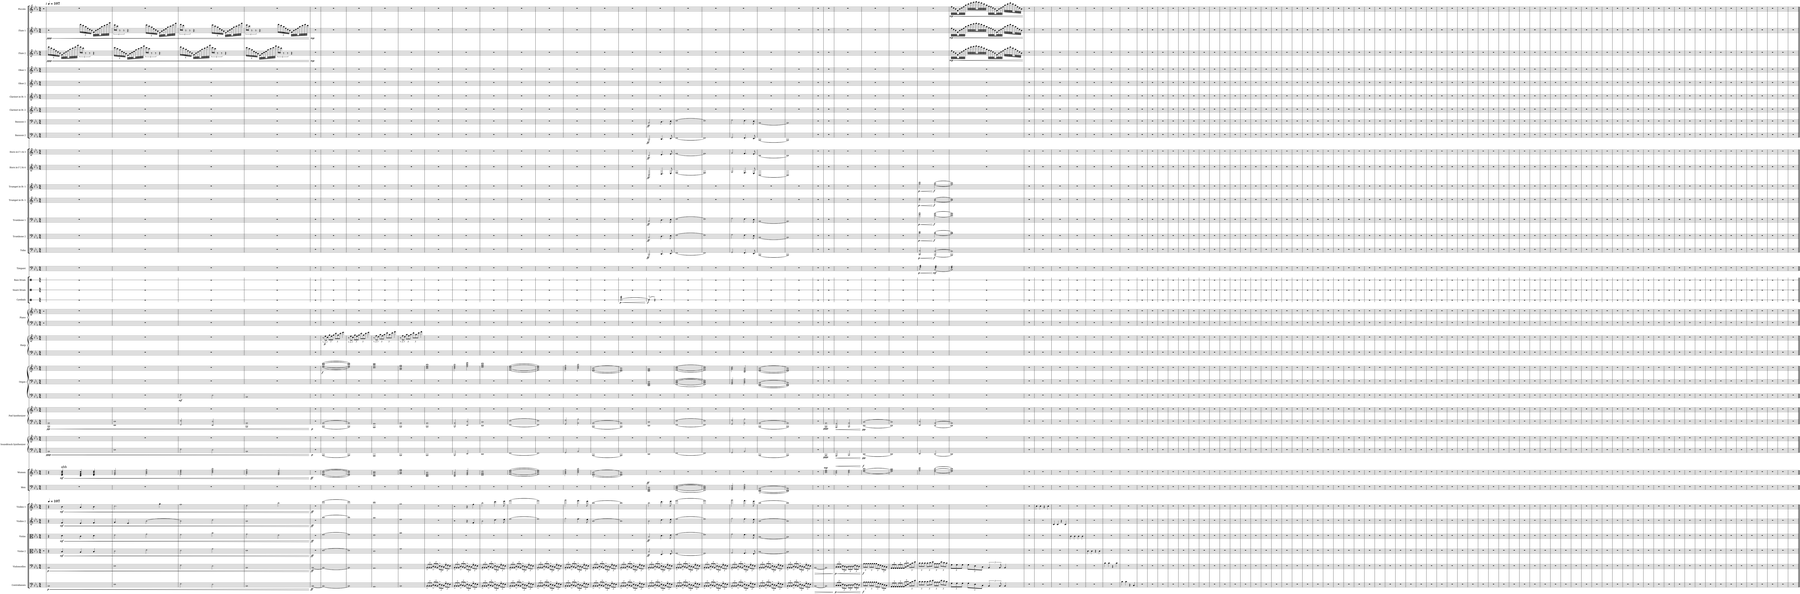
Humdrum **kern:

**kern	**dynam	**kern	**dynam	**kern	**dynam	**kern	**dynam	**kern	**dynam	**kern	**dynam	**kern	**dynam	**kern	**dynam	**kern	**kern	**dynam	**kern	**kern	**dynam	**kern	**kern	**kern	**dynam	**kern	**kern	**dynam	**kern	**kern	**kern	**dynam	**kern	**kern	**kern	**dynam	**kern	**dynam	**kern	**dynam	**kern	**dynam	**kern	**dynam	**kern	**dynam	**kern	**dynam	**kern	**dynam	**kern	**dynam	**kern	**dynam	**kern	**kern	**kern	**kern	**kern	**dynam	**kern	**dynam	**kern	**dynam
*part33	*part33	*part32	*part32	*part31	*part31	*part30	*part30	*part29	*part29	*part28	*part28	*part27	*part27	*part26	*part26	*part25	*part25	*part25	*part24	*part24	*part24	*part23	*part23	*part23	*part23	*part22	*part22	*part22	*part21	*part21	*part20	*part20	*part19	*part18	*part17	*part17	*part16	*part16	*part15	*part15	*part14	*part14	*part13	*part13	*part12	*part12	*part11	*part11	*part10	*part10	*part9	*part9	*part8	*part8	*part7	*part6	*part5	*part4	*part3	*part3	*part2	*part2	*part1	*part1
*staff39	*staff39	*staff38	*staff38	*staff37	*staff37	*staff36	*staff36	*staff35	*staff35	*staff34	*staff34	*staff33	*staff33	*staff32	*staff32	*staff31	*staff30	*staff30/31	*staff29	*staff28	*staff28/29	*staff27	*staff26	*staff25	*staff25/26/27	*staff24	*staff23	*staff23/24	*staff22	*staff21	*staff20	*staff20	*staff19	*staff18	*staff17	*staff17	*staff16	*staff16	*staff15	*staff15	*staff14	*staff14	*staff13	*staff13	*staff12	*staff12	*staff11	*staff11	*staff10	*staff10	*staff9	*staff9	*staff8	*staff8	*staff7	*staff6	*staff5	*staff4	*staff3	*staff3	*staff2	*staff2	*staff1	*staff1
*I"Contrabasses	*	*I"Violoncellos	*	*I"Violas 2	*	*I"Violas	*	*I"Violins 2	*	*I"Violins 1	*	*I"Men	*	*I"Women	*	*I"Soundtrack Synthesizer	*	*	*I"Pad Synthesizer	*	*	*I"Organ	*	*	*	*I"Harp	*	*	*I"Piano	*	*I"Cymbals	*	*I"Snare Drum	*I"Bass Drum	*I"Timpani	*	*I"Tuba	*	*I"Trombone 2	*	*I"Trombone 1	*	*I"Trumpet in Bb 1	*	*I"Trumpet in Bb 1	*	*I"Horn in F 2 &amp; 4	*	*I"Horn in F 1 &amp; 3	*	*I"Bassoon 2	*	*I"Bassoon 1	*	*I"Clarinet in Bb 2	*I"Clarinet in Bb 1	*I"Oboe 2	*I"Oboe 1	*I"Flute 2	*	*I"Flute 1	*	*I"Piccolo	*
*I'Cbs.	*	*I'Vcs.	*	*I'Vlas. 2	*	*I'Vlas.	*	*I'Vlns. 2	*	*I'Vlns. 1	*	*I'M.	*	*I'W.	*	*I'Synth.	*	*	*I'Synth.	*	*	*I'Org.	*	*	*	*I'Hrp.	*	*	*I'Pno.	*	*I'Cym.	*	*I'SD	*I'BD	*I'Timp.	*	*I'Tba.	*	*I'Tbn. 2	*	*I'Tbn. 1	*	*I'Tpt. in Bb 1	*	*I'Tpt. in Bb 1	*	*I'Hn. in F 2 4	*	*I'Hn. in F 1 3	*	*I'Bsn. 2	*	*I'Bsn. 1	*	*I'Cl. in Bb 2	*I'Cl. in Bb 1	*I'Ob. 2	*I'Ob. 1	*I'Fl. 2	*	*I'Fl. 1	*	*I'Picc.	*
*	*	*	*	*	*	*	*	*	*	*	*	*	*	*	*	*	*	*	*	*	*	*	*	*	*	*	*	*	*	*	*stria1	*	*stria1	*stria1	*	*	*	*	*	*	*	*	*	*	*	*	*	*	*	*	*	*	*	*	*	*	*	*	*	*	*	*	*	*
*clefFv4	*	*clefF4	*	*clefC3	*	*clefC3	*	*clefG2	*	*clefG2	*	*clefF4	*	*clefG2	*	*clefF4	*clefG2	*	*clefFv4	*clefG2	*	*clefF4	*clefF4	*clefG2	*	*clefF4	*clefG2	*	*clefF4	*clefG2	*clefX	*	*clefX	*clefX	*clefF4	*	*clefF4	*	*clefF4	*	*clefF4	*	*clefG2	*	*clefG2	*	*clefG2	*	*clefG2	*	*clefF4	*	*clefF4	*	*clefG2	*clefG2	*clefG2	*clefG2	*clefG2	*	*clefG2	*	*clefG^2	*
*	*	*	*	*	*	*	*	*	*	*	*	*	*	*	*	*	*	*	*	*	*	*	*	*	*	*	*	*	*	*	*	*	*	*	*	*	*	*	*	*	*	*	*Trd1c2	*	*Trd1c2	*	*Trd4c7	*	*Trd4c7	*	*	*	*	*	*Trd1c2	*Trd1c2	*	*	*	*	*	*	*Trd-7c-12	*
*k[b-e-a-]	*	*k[b-e-a-]	*	*k[b-e-a-]	*	*k[b-e-a-]	*	*k[b-e-a-]	*	*k[b-e-a-]	*	*k[b-e-a-]	*	*k[b-e-a-]	*	*k[b-e-a-]	*k[b-e-a-]	*	*k[b-e-a-]	*k[b-e-a-]	*	*k[b-e-a-]	*k[b-e-a-]	*k[b-e-a-]	*	*k[b-e-a-]	*k[b-e-a-]	*	*k[b-e-a-]	*k[b-e-a-]	*k[]	*	*k[]	*k[]	*k[b-e-a-]	*	*k[b-e-a-]	*	*k[b-e-a-]	*	*k[b-e-a-]	*	*k[b-e-a-]	*	*k[b-e-a-]	*	*k[b-e-a-]	*	*k[b-e-a-]	*	*k[b-e-a-]	*	*k[b-e-a-]	*	*k[b-e-a-]	*k[b-e-a-]	*k[b-e-a-]	*k[b-e-a-]	*k[b-e-a-]	*	*k[b-e-a-]	*	*k[b-e-a-]	*
*M4/4	*	*M4/4	*	*M4/4	*	*M4/4	*	*M4/4	*	*M4/4	*	*M4/4	*	*M4/4	*	*M4/4	*M4/4	*	*M4/4	*M4/4	*	*M4/4	*M4/4	*M4/4	*	*M4/4	*M4/4	*	*M4/4	*M4/4	*M4/4	*	*M4/4	*M4/4	*M4/4	*	*M4/4	*	*M4/4	*	*M4/4	*	*M4/4	*	*M4/4	*	*M4/4	*	*M4/4	*	*M4/4	*	*M4/4	*	*M4/4	*M4/4	*M4/4	*M4/4	*M4/4	*	*M4/4	*	*M4/4	*
=	=	=	=	=	=	=	=	=	=	=	=	=	=	=	=	=	=	=	=	=	=	=	=	=	=	=	=	=	=	=	=	=	=	=	=	=	=	=	=	=	=	=	=	=	=	=	=	=	=	=	=	=	=	=	=	=	=	=	=	=	=	=	=	=
2ryy	.	2ryy	.	2r	.	2ryy	.	2ryy	.	2ryy	.	2ryy	.	2ryy	.	2ryy	2ryy	.	2ryy	2ryy	.	2ryy	2ryy	2ryy	.	2ryy	2ryy	.	2r	2r	2ryy	.	2ryy	2ryy	2ryy	.	2ryy	.	2ryy	.	2ryy	.	2ryy	.	2ryy	.	2ryy	.	2ryy	.	2ryy	.	2ryy	.	2ryy	2ryy	2ryy	2ryy	2ryy	.	2ryy	.	2r	.
=1	=1	=1	=1	=1	=1	=1	=1	=1	=1	=1	=1	=1	=1	=1	=1	=1	=1	=1	=1	=1	=1	=1	=1	=1	=1	=1	=1	=1	=1	=1	=1	=1	=1	=1	=1	=1	=1	=1	=1	=1	=1	=1	=1	=1	=1	=1	=1	=1	=1	=1	=1	=1	=1	=1	=1	=1	=1	=1	=1	=1	=1	=1	=1	=1
!	!LO:HP:b	!	!LO:HP:b	!	!	!	!	!	!	!	!	!	!	!	!	!	!	!	!	!	!	!	!	!	!	!	!	!	!	!	!	!	!	!	!	!	!	!	!	!	!	!	!	!	!	!	!	!	!	!	!	!	!	!	!	!	!	!	!	!	!	!	!	!
*	*	*	*	*	*	*	*	*	*	*	*	*	*	*	*	*	*	*	*	*	*	*	*	*	*	*	*	*	*	*	*	*	*	*	*	*	*	*	*	*	*	*	*	*	*	*	*	*	*	*	*	*	*	*	*	*	*	*	*Xbrackettup	*	*	*	*	*
*	*	*	*	*	*	*	*	*	*	*MM107	*	*	*	*	*	*	*	*	*	*	*	*	*	*	*	*	*	*	*	*	*	*	*	*	*	*	*	*	*	*	*	*	*	*	*	*	*	*	*	*	*	*	*	*	*	*	*	*	*	*	*	*	*MM107	*
!	!LO:DY:n=1:b	!	!LO:DY:n=1:b	!	!	!	!	!	!	!	!	!	!	!	!	!	!	!LO:DY:b=2	!	!	!LO:DY:b=2	!	!	!	!	!	!	!	!	!	!	!	!	!	!	!	!	!	!	!	!	!	!	!	!	!	!	!	!	!	!	!	!	!	!	!	!	!	!	!LO:HP:b	!	!LO:HP:b	!	!
!	!	!	!	!	!	!	!	!	!	!	!	!	!	!	!	!	!	!	!	!	!	!	!	!	!	!	!	!	!	!	!	!	!	!	!	!	!	!	!	!	!	!	!	!	!	!	!	!	!	!	!	!	!	!	!	!	!	!	!	!LO:DY:n=1:b	!	!LO:DY:n=1:b	!	!
1BBB-	< p	1BB-	< p	4r	.	4r	.	4r	.	4r	.	1r	.	4r	.	1BB-	1r	ppp	1BBBB- 1BBB-	1r	pp	1r	1r	1r	.	1r	1r	.	1r	1r	1r	.	1r	1r	1r	.	1r	.	1r	.	1r	.	1r	.	1r	.	1r	.	1r	.	1r	.	1r	.	1r	1r	1r	1r	24fff\LL	< ppp	2r	< ppp	1r	.
.	.	.	.	.	.	.	.	.	.	.	.	.	.	.	.	.	.	.	.	.	.	.	.	.	.	.	.	.	.	.	.	.	.	.	.	.	.	.	.	.	.	.	.	.	.	.	.	.	.	.	.	.	.	.	.	.	.	.	24ddd\	.	.	.	.	.
.	.	.	.	.	.	.	.	.	.	.	.	.	.	.	.	.	.	.	.	.	.	.	.	.	.	.	.	.	.	.	.	.	.	.	.	.	.	.	.	.	.	.	.	.	.	.	.	.	.	.	.	.	.	.	.	.	.	.	24bb-\	.	.	.	.	.
.	.	.	.	.	.	.	.	.	.	.	.	.	.	.	.	.	.	.	.	.	.	.	.	.	.	.	.	.	.	.	.	.	.	.	.	.	.	.	.	.	.	.	.	.	.	.	.	.	.	.	.	.	.	.	.	.	.	.	24ff\	.	.	.	.	.
.	.	.	.	.	.	.	.	.	.	.	.	.	.	.	.	.	.	.	.	.	.	.	.	.	.	.	.	.	.	.	.	.	.	.	.	.	.	.	.	.	.	.	.	.	.	.	.	.	.	.	.	.	.	.	.	.	.	.	24dd\	.	.	.	.	.
.	.	.	.	.	.	.	.	.	.	.	.	.	.	.	.	.	.	.	.	.	.	.	.	.	.	.	.	.	.	.	.	.	.	.	.	.	.	.	.	.	.	.	.	.	.	.	.	.	.	.	.	.	.	.	.	.	.	.	24b-\JJ	.	.	.	.	.
!	!	!	!	!	!	!	!	!	!	!	!	!	!	!LO:TX:a:t=ahh	!	!	!	!	!	!	!	!	!	!	!	!	!	!	!	!	!	!	!	!	!	!	!	!	!	!	!	!	!	!	!	!	!	!	!	!	!	!	!	!	!	!	!	!	!	!	!	!	!	!
!	!	!	!	!	!LO:HP:b	!	!LO:HP:b	!	!LO:HP:b	!	!LO:HP:b	!	!	!	!LO:HP:b	!	!	!	!	!	!	!	!	!	!	!	!	!	!	!	!	!	!	!	!	!	!	!	!	!	!	!	!	!	!	!	!	!	!	!	!	!	!	!	!	!	!	!	!	!	!	!	!	!
!	!	!	!	!	!LO:DY:n=1:b	!	!LO:DY:n=1:b	!	!LO:DY:n=1:b	!	!LO:DY:n=1:b	!	!	!	!LO:DY:n=1:b	!	!	!	!	!	!	!	!	!	!	!	!	!	!	!	!	!	!	!	!	!	!	!	!	!	!	!	!	!	!	!	!	!	!	!	!	!	!	!	!	!	!	!	!	!	!	!	!	!
.	.	.	.	4B-/	< mf	4d\	< mf	4f/	< mf	4b-\	< mf	.	.	4d/ 4f/ 4b-/ 4dd/	< mf	.	.	.	.	.	.	.	.	.	.	.	.	.	.	.	.	.	.	.	.	.	.	.	.	.	.	.	.	.	.	.	.	.	.	.	.	.	.	.	.	.	.	.	32f\LLL	.	.	.	.	.
.	.	.	.	.	.	.	.	.	.	.	.	.	.	.	.	.	.	.	.	.	.	.	.	.	.	.	.	.	.	.	.	.	.	.	.	.	.	.	.	.	.	.	.	.	.	.	.	.	.	.	.	.	.	.	.	.	.	.	32b-\	.	.	.	.	.
.	.	.	.	.	.	.	.	.	.	.	.	.	.	.	.	.	.	.	.	.	.	.	.	.	.	.	.	.	.	.	.	.	.	.	.	.	.	.	.	.	.	.	.	.	.	.	.	.	.	.	.	.	.	.	.	.	.	.	32dd\	.	.	.	.	.
.	.	.	.	.	.	.	.	.	.	.	.	.	.	.	.	.	.	.	.	.	.	.	.	.	.	.	.	.	.	.	.	.	.	.	.	.	.	.	.	.	.	.	.	.	.	.	.	.	.	.	.	.	.	.	.	.	.	.	32ff\	.	.	.	.	.
.	.	.	.	.	.	.	.	.	.	.	.	.	.	.	.	.	.	.	.	.	.	.	.	.	.	.	.	.	.	.	.	.	.	.	.	.	.	.	.	.	.	.	.	.	.	.	.	.	.	.	.	.	.	.	.	.	.	.	32bb-\	.	.	.	.	.
.	.	.	.	.	.	.	.	.	.	.	.	.	.	.	.	.	.	.	.	.	.	.	.	.	.	.	.	.	.	.	.	.	.	.	.	.	.	.	.	.	.	.	.	.	.	.	.	.	.	.	.	.	.	.	.	.	.	.	32ddd\	.	.	.	.	.
.	.	.	.	.	.	.	.	.	.	.	.	.	.	.	.	.	.	.	.	.	.	.	.	.	.	.	.	.	.	.	.	.	.	.	.	.	.	.	.	.	.	.	.	.	.	.	.	.	.	.	.	.	.	.	.	.	.	.	32fff\	.	.	.	.	.
.	.	.	.	.	.	.	.	.	.	.	.	.	.	.	.	.	.	.	.	.	.	.	.	.	.	.	.	.	.	.	.	.	.	.	.	.	.	.	.	.	.	.	.	.	.	.	.	.	.	.	.	.	.	.	.	.	.	.	32bbb-\JJJ	.	.	.	.	.
*	*	*	*	*	*	*	*	*	*	*	*	*	*	*	*	*	*	*	*	*	*	*	*	*	*	*	*	*	*	*	*	*	*	*	*	*	*	*	*	*	*	*	*	*	*	*	*	*	*	*	*	*	*	*	*	*	*	*	*brackettup	*	*Xbrackettup	*	*	*
.	.	.	.	4A-/	.	4c\	.	4e-/	.	4a-/	.	.	.	4c/ 4e-/ 4g/ 4cc/	.	.	.	.	.	.	.	.	.	.	.	.	.	.	.	.	.	.	.	.	.	.	.	.	.	.	.	.	.	.	.	.	.	.	.	.	.	.	.	.	.	.	.	.	24fff\LL	.	24fff\LL	.	.	.
.	.	.	.	.	.	.	.	.	.	.	.	.	.	.	.	.	.	.	.	.	.	.	.	.	.	.	.	.	.	.	.	.	.	.	.	.	.	.	.	.	.	.	.	.	.	.	.	.	.	.	.	.	.	.	.	.	.	.	24ddd\JJ	.	24ddd\	.	.	.
.	.	.	.	.	.	.	.	.	.	.	.	.	.	.	.	.	.	.	.	.	.	.	.	.	.	.	.	.	.	.	.	.	.	.	.	.	.	.	.	.	.	.	.	.	.	.	.	.	.	.	.	.	.	.	.	.	.	.	12r	.	24bb-\	.	.	.
.	.	.	.	.	.	.	.	.	.	.	.	.	.	.	.	.	.	.	.	.	.	.	.	.	.	.	.	.	.	.	.	.	.	.	.	.	.	.	.	.	.	.	.	.	.	.	.	.	.	.	.	.	.	.	.	.	.	.	.	.	24ff\	.	.	.
.	.	.	.	.	.	.	.	.	.	.	.	.	.	.	.	.	.	.	.	.	.	.	.	.	.	.	.	.	.	.	.	.	.	.	.	.	.	.	.	.	.	.	.	.	.	.	.	.	.	.	.	.	.	.	.	.	.	.	12r	.	24dd\	.	.	.
.	.	.	.	.	.	.	.	.	.	.	.	.	.	.	.	.	.	.	.	.	.	.	.	.	.	.	.	.	.	.	.	.	.	.	.	.	.	.	.	.	.	.	.	.	.	.	.	.	.	.	.	.	.	.	.	.	.	.	.	.	24b-\JJ	.	.	.
.	.	.	.	4B-/	.	4d\	.	4f/	.	4b-\	.	.	.	4d/ 4f/ 4b-/ 4dd/	.	.	.	.	.	.	.	.	.	.	.	.	.	.	.	.	.	.	.	.	.	.	.	.	.	.	.	.	.	.	.	.	.	.	.	.	.	.	.	.	.	.	.	.	4r	.	32f\LLL	.	.	.
.	.	.	.	.	.	.	.	.	.	.	.	.	.	.	.	.	.	.	.	.	.	.	.	.	.	.	.	.	.	.	.	.	.	.	.	.	.	.	.	.	.	.	.	.	.	.	.	.	.	.	.	.	.	.	.	.	.	.	.	.	32b-\	.	.	.
.	.	.	.	.	.	.	.	.	.	.	.	.	.	.	.	.	.	.	.	.	.	.	.	.	.	.	.	.	.	.	.	.	.	.	.	.	.	.	.	.	.	.	.	.	.	.	.	.	.	.	.	.	.	.	.	.	.	.	.	.	32dd\	.	.	.
.	.	.	.	.	.	.	.	.	.	.	.	.	.	.	.	.	.	.	.	.	.	.	.	.	.	.	.	.	.	.	.	.	.	.	.	.	.	.	.	.	.	.	.	.	.	.	.	.	.	.	.	.	.	.	.	.	.	.	.	.	32ff\	.	.	.
.	.	.	.	.	.	.	.	.	.	.	.	.	.	.	.	.	.	.	.	.	.	.	.	.	.	.	.	.	.	.	.	.	.	.	.	.	.	.	.	.	.	.	.	.	.	.	.	.	.	.	.	.	.	.	.	.	.	.	.	.	32bb-\	.	.	.
.	.	.	.	.	.	.	.	.	.	.	.	.	.	.	.	.	.	.	.	.	.	.	.	.	.	.	.	.	.	.	.	.	.	.	.	.	.	.	.	.	.	.	.	.	.	.	.	.	.	.	.	.	.	.	.	.	.	.	.	.	32ddd\	.	.	.
.	.	.	.	.	.	.	.	.	.	.	.	.	.	.	.	.	.	.	.	.	.	.	.	.	.	.	.	.	.	.	.	.	.	.	.	.	.	.	.	.	.	.	.	.	.	.	.	.	.	.	.	.	.	.	.	.	.	.	.	.	32fff\	.	.	.
.	.	.	.	.	.	.	.	.	.	.	.	.	.	.	.	.	.	.	.	.	.	.	.	.	.	.	.	.	.	.	.	.	.	.	.	.	.	.	.	.	.	.	.	.	.	.	.	.	.	.	.	.	.	.	.	.	.	.	.	.	32bbb-\JJJ	.	.	.
=2	=2	=2	=2	=2	=2	=2	=2	=2	=2	=2	=2	=2	=2	=2	=2	=2	=2	=2	=2	=2	=2	=2	=2	=2	=2	=2	=2	=2	=2	=2	=2	=2	=2	=2	=2	=2	=2	=2	=2	=2	=2	=2	=2	=2	=2	=2	=2	=2	=2	=2	=2	=2	=2	=2	=2	=2	=2	=2	=2	=2	=2	=2	=2	=2
*	*	*	*	*	*	*	*	*	*	*	*	*	*	*	*	*	*	*	*	*	*	*	*	*	*	*	*	*	*	*	*	*	*	*	*	*	*	*	*	*	*	*	*	*	*	*	*	*	*	*	*	*	*	*	*	*	*	*	*Xbrackettup	*	*brackettup	*	*	*
1EE-	.	1E-	.	2c\	.	2e-\	.	4g/	.	2.cc\	.	1r	.	2e-/ 2g/ 2b-/ 2ee-/	.	1E-	1r	.	1EEE- 1EE-	1r	.	1r	1r	1r	.	1r	1r	.	1r	1r	1r	.	1r	1r	1r	.	1r	.	1r	.	1r	.	1r	.	1r	.	1r	.	1r	.	1r	.	1r	.	1r	1r	1r	1r	24eee-\LL	.	24eee-\LL	.	1r	.
.	.	.	.	.	.	.	.	.	.	.	.	.	.	.	.	.	.	.	.	.	.	.	.	.	.	.	.	.	.	.	.	.	.	.	.	.	.	.	.	.	.	.	.	.	.	.	.	.	.	.	.	.	.	.	.	.	.	.	24ccc\	.	24ccc\JJ	.	.	.
.	.	.	.	.	.	.	.	.	.	.	.	.	.	.	.	.	.	.	.	.	.	.	.	.	.	.	.	.	.	.	.	.	.	.	.	.	.	.	.	.	.	.	.	.	.	.	.	.	.	.	.	.	.	.	.	.	.	.	24aa-\	.	12r	.	.	.
.	.	.	.	.	.	.	.	.	.	.	.	.	.	.	.	.	.	.	.	.	.	.	.	.	.	.	.	.	.	.	.	.	.	.	.	.	.	.	.	.	.	.	.	.	.	.	.	.	.	.	.	.	.	.	.	.	.	.	24ee-\	.	.	.	.	.
.	.	.	.	.	.	.	.	.	.	.	.	.	.	.	.	.	.	.	.	.	.	.	.	.	.	.	.	.	.	.	.	.	.	.	.	.	.	.	.	.	.	.	.	.	.	.	.	.	.	.	.	.	.	.	.	.	.	.	24cc\	.	12r	.	.	.
.	.	.	.	.	.	.	.	.	.	.	.	.	.	.	.	.	.	.	.	.	.	.	.	.	.	.	.	.	.	.	.	.	.	.	.	.	.	.	.	.	.	.	.	.	.	.	.	.	.	.	.	.	.	.	.	.	.	.	24a-\JJ	.	.	.	.	.
.	.	.	.	.	.	.	.	4e-/	.	.	.	.	.	.	.	.	.	.	.	.	.	.	.	.	.	.	.	.	.	.	.	.	.	.	.	.	.	.	.	.	.	.	.	.	.	.	.	.	.	.	.	.	.	.	.	.	.	.	32e-\LLL	.	4r	.	.	.
.	.	.	.	.	.	.	.	.	.	.	.	.	.	.	.	.	.	.	.	.	.	.	.	.	.	.	.	.	.	.	.	.	.	.	.	.	.	.	.	.	.	.	.	.	.	.	.	.	.	.	.	.	.	.	.	.	.	.	32a-\	.	.	.	.	.
.	.	.	.	.	.	.	.	.	.	.	.	.	.	.	.	.	.	.	.	.	.	.	.	.	.	.	.	.	.	.	.	.	.	.	.	.	.	.	.	.	.	.	.	.	.	.	.	.	.	.	.	.	.	.	.	.	.	.	32cc\	.	.	.	.	.
.	.	.	.	.	.	.	.	.	.	.	.	.	.	.	.	.	.	.	.	.	.	.	.	.	.	.	.	.	.	.	.	.	.	.	.	.	.	.	.	.	.	.	.	.	.	.	.	.	.	.	.	.	.	.	.	.	.	.	32ee-\	.	.	.	.	.
.	.	.	.	.	.	.	.	.	.	.	.	.	.	.	.	.	.	.	.	.	.	.	.	.	.	.	.	.	.	.	.	.	.	.	.	.	.	.	.	.	.	.	.	.	.	.	.	.	.	.	.	.	.	.	.	.	.	.	32aa-\	.	.	.	.	.
.	.	.	.	.	.	.	.	.	.	.	.	.	.	.	.	.	.	.	.	.	.	.	.	.	.	.	.	.	.	.	.	.	.	.	.	.	.	.	.	.	.	.	.	.	.	.	.	.	.	.	.	.	.	.	.	.	.	.	32ccc\	.	.	.	.	.
.	.	.	.	.	.	.	.	.	.	.	.	.	.	.	.	.	.	.	.	.	.	.	.	.	.	.	.	.	.	.	.	.	.	.	.	.	.	.	.	.	.	.	.	.	.	.	.	.	.	.	.	.	.	.	.	.	.	.	32eee-\	.	.	.	.	.
.	.	.	.	.	.	.	.	.	.	.	.	.	.	.	.	.	.	.	.	.	.	.	.	.	.	.	.	.	.	.	.	.	.	.	.	.	.	.	.	.	.	.	.	.	.	.	.	.	.	.	.	.	.	.	.	.	.	.	32aaa-\JJJ	.	.	.	.	.
*	*	*	*	*	*	*	*	*	*	*	*	*	*	*	*	*	*	*	*	*	*	*	*	*	*	*	*	*	*	*	*	*	*	*	*	*	*	*	*	*	*	*	*	*	*	*	*	*	*	*	*	*	*	*	*	*	*	*	*brackettup	*	*Xbrackettup	*	*	*
.	.	.	.	2e-\	.	2g\	.	[2b-\	.	.	.	.	.	2g\ 2b-\ 2dd\ 2gg\	.	.	.	.	.	.	.	.	.	.	.	.	.	.	.	.	.	.	.	.	.	.	.	.	.	.	.	.	.	.	.	.	.	.	.	.	.	.	.	.	.	.	.	.	24eee-\LL	.	24eee-\LL	.	.	.
.	.	.	.	.	.	.	.	.	.	.	.	.	.	.	.	.	.	.	.	.	.	.	.	.	.	.	.	.	.	.	.	.	.	.	.	.	.	.	.	.	.	.	.	.	.	.	.	.	.	.	.	.	.	.	.	.	.	.	24ccc\JJ	.	24ccc\	.	.	.
.	.	.	.	.	.	.	.	.	.	.	.	.	.	.	.	.	.	.	.	.	.	.	.	.	.	.	.	.	.	.	.	.	.	.	.	.	.	.	.	.	.	.	.	.	.	.	.	.	.	.	.	.	.	.	.	.	.	.	12r	.	24aa-\	.	.	.
.	.	.	.	.	.	.	.	.	.	.	.	.	.	.	.	.	.	.	.	.	.	.	.	.	.	.	.	.	.	.	.	.	.	.	.	.	.	.	.	.	.	.	.	.	.	.	.	.	.	.	.	.	.	.	.	.	.	.	.	.	24ee-\	.	.	.
.	.	.	.	.	.	.	.	.	.	.	.	.	.	.	.	.	.	.	.	.	.	.	.	.	.	.	.	.	.	.	.	.	.	.	.	.	.	.	.	.	.	.	.	.	.	.	.	.	.	.	.	.	.	.	.	.	.	.	12r	.	24cc\	.	.	.
.	.	.	.	.	.	.	.	.	.	.	.	.	.	.	.	.	.	.	.	.	.	.	.	.	.	.	.	.	.	.	.	.	.	.	.	.	.	.	.	.	.	.	.	.	.	.	.	.	.	.	.	.	.	.	.	.	.	.	.	.	24a-\JJ	.	.	.
.	.	.	.	.	.	.	.	.	.	4gg\	.	.	.	.	.	.	.	.	.	.	.	.	.	.	.	.	.	.	.	.	.	.	.	.	.	.	.	.	.	.	.	.	.	.	.	.	.	.	.	.	.	.	.	.	.	.	.	.	4r	.	32e-\LLL	.	.	.
.	.	.	.	.	.	.	.	.	.	.	.	.	.	.	.	.	.	.	.	.	.	.	.	.	.	.	.	.	.	.	.	.	.	.	.	.	.	.	.	.	.	.	.	.	.	.	.	.	.	.	.	.	.	.	.	.	.	.	.	.	32a-\	.	.	.
.	.	.	.	.	.	.	.	.	.	.	.	.	.	.	.	.	.	.	.	.	.	.	.	.	.	.	.	.	.	.	.	.	.	.	.	.	.	.	.	.	.	.	.	.	.	.	.	.	.	.	.	.	.	.	.	.	.	.	.	.	32cc\	.	.	.
.	.	.	.	.	.	.	.	.	.	.	.	.	.	.	.	.	.	.	.	.	.	.	.	.	.	.	.	.	.	.	.	.	.	.	.	.	.	.	.	.	.	.	.	.	.	.	.	.	.	.	.	.	.	.	.	.	.	.	.	.	32ee-\	.	.	.
.	.	.	.	.	.	.	.	.	.	.	.	.	.	.	.	.	.	.	.	.	.	.	.	.	.	.	.	.	.	.	.	.	.	.	.	.	.	.	.	.	.	.	.	.	.	.	.	.	.	.	.	.	.	.	.	.	.	.	.	.	32aa-\	.	.	.
.	.	.	.	.	.	.	.	.	.	.	.	.	.	.	.	.	.	.	.	.	.	.	.	.	.	.	.	.	.	.	.	.	.	.	.	.	.	.	.	.	.	.	.	.	.	.	.	.	.	.	.	.	.	.	.	.	.	.	.	.	32ccc\	.	.	.
.	.	.	.	.	.	.	.	.	.	.	.	.	.	.	.	.	.	.	.	.	.	.	.	.	.	.	.	.	.	.	.	.	.	.	.	.	.	.	.	.	.	.	.	.	.	.	.	.	.	.	.	.	.	.	.	.	.	.	.	.	32eee-\	.	.	.
.	.	.	.	.	.	.	.	.	.	.	.	.	.	.	.	.	.	.	.	.	.	.	.	.	.	.	.	.	.	.	.	.	.	.	.	.	.	.	.	.	.	.	.	.	.	.	.	.	.	.	.	.	.	.	.	.	.	.	.	.	32aaa-\JJJ	.	.	.
=3	=3	=3	=3	=3	=3	=3	=3	=3	=3	=3	=3	=3	=3	=3	=3	=3	=3	=3	=3	=3	=3	=3	=3	=3	=3	=3	=3	=3	=3	=3	=3	=3	=3	=3	=3	=3	=3	=3	=3	=3	=3	=3	=3	=3	=3	=3	=3	=3	=3	=3	=3	=3	=3	=3	=3	=3	=3	=3	=3	=3	=3	=3	=3	=3
*	*	*	*	*	*	*	*	*	*	*	*	*	*	*	*	*	*	*	*	*	*	*	*	*	*	*	*	*	*	*	*	*	*	*	*	*	*	*	*	*	*	*	*	*	*	*	*	*	*	*	*	*	*	*	*	*	*	*	*Xbrackettup	*	*brackettup	*	*	*
!	!	!	!	!	!	!	!	!	!	!	!	!	!	!	!	!	!	!	!	!	!	!	!	!	!LO:DY:b=3	!	!	!	!	!	!	!	!	!	!	!	!	!	!	!	!	!	!	!	!	!	!	!	!	!	!	!	!	!	!	!	!	!	!	!	!	!	!	!
2FF\	.	2F\	.	2d\	.	2f\	.	2b-\]	.	1ff	.	1r	.	2f\ 2b-\ 2dd\ 2ff\	.	2F\	1r	.	2FFF/ 2FF/	1r	.	2F\	1r	1r	mf	1r	1r	.	1r	1r	1r	.	1r	1r	1r	.	1r	.	1r	.	1r	.	1r	.	1r	.	1r	.	1r	.	1r	.	1r	.	1r	1r	1r	1r	24fff\LL	.	24fff\LL	.	1r	.
.	.	.	.	.	.	.	.	.	.	.	.	.	.	.	.	.	.	.	.	.	.	.	.	.	.	.	.	.	.	.	.	.	.	.	.	.	.	.	.	.	.	.	.	.	.	.	.	.	.	.	.	.	.	.	.	.	.	.	24ddd\	.	24ddd\JJ	.	.	.
.	.	.	.	.	.	.	.	.	.	.	.	.	.	.	.	.	.	.	.	.	.	.	.	.	.	.	.	.	.	.	.	.	.	.	.	.	.	.	.	.	.	.	.	.	.	.	.	.	.	.	.	.	.	.	.	.	.	.	24bb-\	.	12r	.	.	.
.	.	.	.	.	.	.	.	.	.	.	.	.	.	.	.	.	.	.	.	.	.	.	.	.	.	.	.	.	.	.	.	.	.	.	.	.	.	.	.	.	.	.	.	.	.	.	.	.	.	.	.	.	.	.	.	.	.	.	24ff\	.	.	.	.	.
.	.	.	.	.	.	.	.	.	.	.	.	.	.	.	.	.	.	.	.	.	.	.	.	.	.	.	.	.	.	.	.	.	.	.	.	.	.	.	.	.	.	.	.	.	.	.	.	.	.	.	.	.	.	.	.	.	.	.	24dd\	.	12r	.	.	.
.	.	.	.	.	.	.	.	.	.	.	.	.	.	.	.	.	.	.	.	.	.	.	.	.	.	.	.	.	.	.	.	.	.	.	.	.	.	.	.	.	.	.	.	.	.	.	.	.	.	.	.	.	.	.	.	.	.	.	24b-\JJ	.	.	.	.	.
.	.	.	.	.	.	.	.	.	.	.	.	.	.	.	.	.	.	.	.	.	.	.	.	.	.	.	.	.	.	.	.	.	.	.	.	.	.	.	.	.	.	.	.	.	.	.	.	.	.	.	.	.	.	.	.	.	.	.	32f\LLL	.	4r	.	.	.
.	.	.	.	.	.	.	.	.	.	.	.	.	.	.	.	.	.	.	.	.	.	.	.	.	.	.	.	.	.	.	.	.	.	.	.	.	.	.	.	.	.	.	.	.	.	.	.	.	.	.	.	.	.	.	.	.	.	.	32b-\	.	.	.	.	.
.	.	.	.	.	.	.	.	.	.	.	.	.	.	.	.	.	.	.	.	.	.	.	.	.	.	.	.	.	.	.	.	.	.	.	.	.	.	.	.	.	.	.	.	.	.	.	.	.	.	.	.	.	.	.	.	.	.	.	32dd\	.	.	.	.	.
.	.	.	.	.	.	.	.	.	.	.	.	.	.	.	.	.	.	.	.	.	.	.	.	.	.	.	.	.	.	.	.	.	.	.	.	.	.	.	.	.	.	.	.	.	.	.	.	.	.	.	.	.	.	.	.	.	.	.	32ff\	.	.	.	.	.
.	.	.	.	.	.	.	.	.	.	.	.	.	.	.	.	.	.	.	.	.	.	.	.	.	.	.	.	.	.	.	.	.	.	.	.	.	.	.	.	.	.	.	.	.	.	.	.	.	.	.	.	.	.	.	.	.	.	.	32bb-\	.	.	.	.	.
.	.	.	.	.	.	.	.	.	.	.	.	.	.	.	.	.	.	.	.	.	.	.	.	.	.	.	.	.	.	.	.	.	.	.	.	.	.	.	.	.	.	.	.	.	.	.	.	.	.	.	.	.	.	.	.	.	.	.	32ddd\	.	.	.	.	.
.	.	.	.	.	.	.	.	.	.	.	.	.	.	.	.	.	.	.	.	.	.	.	.	.	.	.	.	.	.	.	.	.	.	.	.	.	.	.	.	.	.	.	.	.	.	.	.	.	.	.	.	.	.	.	.	.	.	.	32fff\	.	.	.	.	.
.	.	.	.	.	.	.	.	.	.	.	.	.	.	.	.	.	.	.	.	.	.	.	.	.	.	.	.	.	.	.	.	.	.	.	.	.	.	.	.	.	.	.	.	.	.	.	.	.	.	.	.	.	.	.	.	.	.	.	32bbb-\JJJ	.	.	.	.	.
*	*	*	*	*	*	*	*	*	*	*	*	*	*	*	*	*	*	*	*	*	*	*	*	*	*	*	*	*	*	*	*	*	*	*	*	*	*	*	*	*	*	*	*	*	*	*	*	*	*	*	*	*	*	*	*	*	*	*	*brackettup	*	*Xbrackettup	*	*	*
2EE-\	.	2E-\	.	2g\	.	2b-\	.	2dd\	.	.	.	.	.	2b-\ 2dd\ 2ff\ 2bb-\	.	2E-\	.	.	2EEE-/ 2EE-/	.	.	2E-\	.	.	.	.	.	.	.	.	.	.	.	.	.	.	.	.	.	.	.	.	.	.	.	.	.	.	.	.	.	.	.	.	.	.	.	.	24eee-\LL	.	24eee-\LL	.	.	.
.	.	.	.	.	.	.	.	.	.	.	.	.	.	.	.	.	.	.	.	.	.	.	.	.	.	.	.	.	.	.	.	.	.	.	.	.	.	.	.	.	.	.	.	.	.	.	.	.	.	.	.	.	.	.	.	.	.	.	24ccc\JJ	.	24ccc\	.	.	.
.	.	.	.	.	.	.	.	.	.	.	.	.	.	.	.	.	.	.	.	.	.	.	.	.	.	.	.	.	.	.	.	.	.	.	.	.	.	.	.	.	.	.	.	.	.	.	.	.	.	.	.	.	.	.	.	.	.	.	12r	.	24aa-\	.	.	.
.	.	.	.	.	.	.	.	.	.	.	.	.	.	.	.	.	.	.	.	.	.	.	.	.	.	.	.	.	.	.	.	.	.	.	.	.	.	.	.	.	.	.	.	.	.	.	.	.	.	.	.	.	.	.	.	.	.	.	.	.	24ee-\	.	.	.
.	.	.	.	.	.	.	.	.	.	.	.	.	.	.	.	.	.	.	.	.	.	.	.	.	.	.	.	.	.	.	.	.	.	.	.	.	.	.	.	.	.	.	.	.	.	.	.	.	.	.	.	.	.	.	.	.	.	.	12r	.	24cc\	.	.	.
.	.	.	.	.	.	.	.	.	.	.	.	.	.	.	.	.	.	.	.	.	.	.	.	.	.	.	.	.	.	.	.	.	.	.	.	.	.	.	.	.	.	.	.	.	.	.	.	.	.	.	.	.	.	.	.	.	.	.	.	.	24a-\JJ	.	.	.
.	.	.	.	.	.	.	.	.	.	.	.	.	.	.	.	.	.	.	.	.	.	.	.	.	.	.	.	.	.	.	.	.	.	.	.	.	.	.	.	.	.	.	.	.	.	.	.	.	.	.	.	.	.	.	.	.	.	.	4r	.	32e-\LLL	.	.	.
.	.	.	.	.	.	.	.	.	.	.	.	.	.	.	.	.	.	.	.	.	.	.	.	.	.	.	.	.	.	.	.	.	.	.	.	.	.	.	.	.	.	.	.	.	.	.	.	.	.	.	.	.	.	.	.	.	.	.	.	.	32a-\	.	.	.
.	.	.	.	.	.	.	.	.	.	.	.	.	.	.	.	.	.	.	.	.	.	.	.	.	.	.	.	.	.	.	.	.	.	.	.	.	.	.	.	.	.	.	.	.	.	.	.	.	.	.	.	.	.	.	.	.	.	.	.	.	32cc\	.	.	.
.	.	.	.	.	.	.	.	.	.	.	.	.	.	.	.	.	.	.	.	.	.	.	.	.	.	.	.	.	.	.	.	.	.	.	.	.	.	.	.	.	.	.	.	.	.	.	.	.	.	.	.	.	.	.	.	.	.	.	.	.	32ee-\	.	.	.
.	.	.	.	.	.	.	.	.	.	.	.	.	.	.	.	.	.	.	.	.	.	.	.	.	.	.	.	.	.	.	.	.	.	.	.	.	.	.	.	.	.	.	.	.	.	.	.	.	.	.	.	.	.	.	.	.	.	.	.	.	32aa-\	.	.	.
.	.	.	.	.	.	.	.	.	.	.	.	.	.	.	.	.	.	.	.	.	.	.	.	.	.	.	.	.	.	.	.	.	.	.	.	.	.	.	.	.	.	.	.	.	.	.	.	.	.	.	.	.	.	.	.	.	.	.	.	.	32ccc\	.	.	.
.	.	.	.	.	.	.	.	.	.	.	.	.	.	.	.	.	.	.	.	.	.	.	.	.	.	.	.	.	.	.	.	.	.	.	.	.	.	.	.	.	.	.	.	.	.	.	.	.	.	.	.	.	.	.	.	.	.	.	.	.	32eee-\	.	.	.
.	.	.	.	.	.	.	.	.	.	.	.	.	.	.	.	.	.	.	.	.	.	.	.	.	.	.	.	.	.	.	.	.	.	.	.	.	.	.	.	.	.	.	.	.	.	.	.	.	.	.	.	.	.	.	.	.	.	.	.	.	32aaa-\JJJ	.	.	.
=4	=4	=4	=4	=4	=4	=4	=4	=4	=4	=4	=4	=4	=4	=4	=4	=4	=4	=4	=4	=4	=4	=4	=4	=4	=4	=4	=4	=4	=4	=4	=4	=4	=4	=4	=4	=4	=4	=4	=4	=4	=4	=4	=4	=4	=4	=4	=4	=4	=4	=4	=4	=4	=4	=4	=4	=4	=4	=4	=4	=4	=4	=4	=4	=4
*	*	*	*	*	*	*	*	*	*	*	*	*	*	*	*	*	*	*	*	*	*	*	*	*	*	*	*	*	*	*	*	*	*	*	*	*	*	*	*	*	*	*	*	*	*	*	*	*	*	*	*	*	*	*	*	*	*	*	*Xbrackettup	*	*brackettup	*	*	*
1BBB-	.	1BB-	.	1d	.	2g\	.	1b-	.	2dd\	.	1r	.	2g\ 2b-\ 2dd\ 2gg\	.	1BB-	1r	.	1BBBB- 1BBB-	1r	.	1BB-	1r	1r	.	1r	1r	.	1r	1r	1r	.	1r	1r	1r	.	1r	.	1r	.	1r	.	1r	.	1r	.	1r	.	1r	.	1r	.	1r	.	1r	1r	1r	1r	24eee-\LL	.	24eee-\LL	.	1r	.
.	.	.	.	.	.	.	.	.	.	.	.	.	.	.	.	.	.	.	.	.	.	.	.	.	.	.	.	.	.	.	.	.	.	.	.	.	.	.	.	.	.	.	.	.	.	.	.	.	.	.	.	.	.	.	.	.	.	.	24ccc\	.	24ccc\JJ	.	.	.
.	.	.	.	.	.	.	.	.	.	.	.	.	.	.	.	.	.	.	.	.	.	.	.	.	.	.	.	.	.	.	.	.	.	.	.	.	.	.	.	.	.	.	.	.	.	.	.	.	.	.	.	.	.	.	.	.	.	.	24aa-\	.	12r	.	.	.
.	.	.	.	.	.	.	.	.	.	.	.	.	.	.	.	.	.	.	.	.	.	.	.	.	.	.	.	.	.	.	.	.	.	.	.	.	.	.	.	.	.	.	.	.	.	.	.	.	.	.	.	.	.	.	.	.	.	.	24ee-\	.	.	.	.	.
.	.	.	.	.	.	.	.	.	.	.	.	.	.	.	.	.	.	.	.	.	.	.	.	.	.	.	.	.	.	.	.	.	.	.	.	.	.	.	.	.	.	.	.	.	.	.	.	.	.	.	.	.	.	.	.	.	.	.	24cc\	.	12r	.	.	.
.	.	.	.	.	.	.	.	.	.	.	.	.	.	.	.	.	.	.	.	.	.	.	.	.	.	.	.	.	.	.	.	.	.	.	.	.	.	.	.	.	.	.	.	.	.	.	.	.	.	.	.	.	.	.	.	.	.	.	24a-\JJ	.	.	.	.	.
.	.	.	.	.	.	.	.	.	.	.	.	.	.	.	.	.	.	.	.	.	.	.	.	.	.	.	.	.	.	.	.	.	.	.	.	.	.	.	.	.	.	.	.	.	.	.	.	.	.	.	.	.	.	.	.	.	.	.	32e-\LLL	.	4r	.	.	.
.	.	.	.	.	.	.	.	.	.	.	.	.	.	.	.	.	.	.	.	.	.	.	.	.	.	.	.	.	.	.	.	.	.	.	.	.	.	.	.	.	.	.	.	.	.	.	.	.	.	.	.	.	.	.	.	.	.	.	32a-\	.	.	.	.	.
.	.	.	.	.	.	.	.	.	.	.	.	.	.	.	.	.	.	.	.	.	.	.	.	.	.	.	.	.	.	.	.	.	.	.	.	.	.	.	.	.	.	.	.	.	.	.	.	.	.	.	.	.	.	.	.	.	.	.	32cc\	.	.	.	.	.
.	.	.	.	.	.	.	.	.	.	.	.	.	.	.	.	.	.	.	.	.	.	.	.	.	.	.	.	.	.	.	.	.	.	.	.	.	.	.	.	.	.	.	.	.	.	.	.	.	.	.	.	.	.	.	.	.	.	.	32ee-\	.	.	.	.	.
.	.	.	.	.	.	.	.	.	.	.	.	.	.	.	.	.	.	.	.	.	.	.	.	.	.	.	.	.	.	.	.	.	.	.	.	.	.	.	.	.	.	.	.	.	.	.	.	.	.	.	.	.	.	.	.	.	.	.	32aa-\	.	.	.	.	.
.	.	.	.	.	.	.	.	.	.	.	.	.	.	.	.	.	.	.	.	.	.	.	.	.	.	.	.	.	.	.	.	.	.	.	.	.	.	.	.	.	.	.	.	.	.	.	.	.	.	.	.	.	.	.	.	.	.	.	32ccc\	.	.	.	.	.
.	.	.	.	.	.	.	.	.	.	.	.	.	.	.	.	.	.	.	.	.	.	.	.	.	.	.	.	.	.	.	.	.	.	.	.	.	.	.	.	.	.	.	.	.	.	.	.	.	.	.	.	.	.	.	.	.	.	.	32eee-\	.	.	.	.	.
.	.	.	.	.	.	.	.	.	.	.	.	.	.	.	.	.	.	.	.	.	.	.	.	.	.	.	.	.	.	.	.	.	.	.	.	.	.	.	.	.	.	.	.	.	.	.	.	.	.	.	.	.	.	.	.	.	.	.	32aaa-\JJJ	.	.	.	.	.
*	*	*	*	*	*	*	*	*	*	*	*	*	*	*	*	*	*	*	*	*	*	*	*	*	*	*	*	*	*	*	*	*	*	*	*	*	*	*	*	*	*	*	*	*	*	*	*	*	*	*	*	*	*	*	*	*	*	*	*brackettup	*	*Xbrackettup	*	*	*
.	.	.	.	.	.	2e-\	.	.	.	2bb-\	.	.	.	2e-/ 2g/ 2b-/ 2ee-/	.	.	.	.	.	.	.	.	.	.	.	.	.	.	.	.	.	.	.	.	.	.	.	.	.	.	.	.	.	.	.	.	.	.	.	.	.	.	.	.	.	.	.	.	24fff\LL	.	24fff\LL	.	.	.
.	.	.	.	.	.	.	.	.	.	.	.	.	.	.	.	.	.	.	.	.	.	.	.	.	.	.	.	.	.	.	.	.	.	.	.	.	.	.	.	.	.	.	.	.	.	.	.	.	.	.	.	.	.	.	.	.	.	.	24ddd\JJ	.	24ddd\	.	.	.
.	.	.	.	.	.	.	.	.	.	.	.	.	.	.	.	.	.	.	.	.	.	.	.	.	.	.	.	.	.	.	.	.	.	.	.	.	.	.	.	.	.	.	.	.	.	.	.	.	.	.	.	.	.	.	.	.	.	.	12r	.	24bb-\	.	.	.
.	.	.	.	.	.	.	.	.	.	.	.	.	.	.	.	.	.	.	.	.	.	.	.	.	.	.	.	.	.	.	.	.	.	.	.	.	.	.	.	.	.	.	.	.	.	.	.	.	.	.	.	.	.	.	.	.	.	.	.	.	24ff\	.	.	.
.	.	.	.	.	.	.	.	.	.	.	.	.	.	.	.	.	.	.	.	.	.	.	.	.	.	.	.	.	.	.	.	.	.	.	.	.	.	.	.	.	.	.	.	.	.	.	.	.	.	.	.	.	.	.	.	.	.	.	12r	.	24dd\	.	.	.
.	.	.	.	.	.	.	.	.	.	.	.	.	.	.	.	.	.	.	.	.	.	.	.	.	.	.	.	.	.	.	.	.	.	.	.	.	.	.	.	.	.	.	.	.	.	.	.	.	.	.	.	.	.	.	.	.	.	.	.	.	24b-\JJ	.	.	.
.	.	.	.	.	.	.	.	.	.	.	.	.	.	.	.	.	.	.	.	.	.	.	.	.	.	.	.	.	.	.	.	.	.	.	.	.	.	.	.	.	.	.	.	.	.	.	.	.	.	.	.	.	.	.	.	.	.	.	4r	.	32f\LLL	.	.	.
.	.	.	.	.	.	.	.	.	.	.	.	.	.	.	.	.	.	.	.	.	.	.	.	.	.	.	.	.	.	.	.	.	.	.	.	.	.	.	.	.	.	.	.	.	.	.	.	.	.	.	.	.	.	.	.	.	.	.	.	.	32b-\	.	.	.
.	.	.	.	.	.	.	.	.	.	.	.	.	.	.	.	.	.	.	.	.	.	.	.	.	.	.	.	.	.	.	.	.	.	.	.	.	.	.	.	.	.	.	.	.	.	.	.	.	.	.	.	.	.	.	.	.	.	.	.	.	32dd\	.	.	.
.	.	.	.	.	.	.	.	.	.	.	.	.	.	.	.	.	.	.	.	.	.	.	.	.	.	.	.	.	.	.	.	.	.	.	.	.	.	.	.	.	.	.	.	.	.	.	.	.	.	.	.	.	.	.	.	.	.	.	.	.	32ff\	.	.	.
.	.	.	.	.	.	.	.	.	.	.	.	.	.	.	.	.	.	.	.	.	.	.	.	.	.	.	.	.	.	.	.	.	.	.	.	.	.	.	.	.	.	.	.	.	.	.	.	.	.	.	.	.	.	.	.	.	.	.	.	.	32bb-\	.	.	.
.	.	.	.	.	.	.	.	.	.	.	.	.	.	.	.	.	.	.	.	.	.	.	.	.	.	.	.	.	.	.	.	.	.	.	.	.	.	.	.	.	.	.	.	.	.	.	.	.	.	.	.	.	.	.	.	.	.	.	.	.	32ddd\	.	.	.
.	.	.	.	.	.	.	.	.	.	.	.	.	.	.	.	.	.	.	.	.	.	.	.	.	.	.	.	.	.	.	.	.	.	.	.	.	.	.	.	.	.	.	.	.	.	.	.	.	.	.	.	.	.	.	.	.	.	.	.	.	32fff\	.	.	.
.	.	.	.	.	.	.	.	.	.	.	.	.	.	.	.	.	.	.	.	.	.	.	.	.	.	.	.	.	.	.	.	.	.	.	.	.	.	.	.	.	.	.	.	.	.	.	.	.	.	.	.	.	.	.	.	.	.	.	.	.	32ddd\JJJ	.	.	.
.	[	.	[	.	[	.	[	.	[	.	[	.	.	.	[	.	.	.	.	.	.	.	.	.	.	.	.	.	.	.	.	.	.	.	.	.	.	.	.	.	.	.	.	.	.	.	.	.	.	.	.	.	.	.	.	.	.	.	.	[	.	[	.	.
=5	=5	=5	=5	=5	=5	=5	=5	=5	=5	=5	=5	=5	=5	=5	=5	=5	=5	=5	=5	=5	=5	=5	=5	=5	=5	=5	=5	=5	=5	=5	=5	=5	=5	=5	=5	=5	=5	=5	=5	=5	=5	=5	=5	=5	=5	=5	=5	=5	=5	=5	=5	=5	=5	=5	=5	=5	=5	=5	=5	=5	=5	=5	=5	=5
!	!LO:DY:b	!	!LO:DY:b	!	!LO:DY:b	!	!LO:DY:b	!	!LO:DY:b	!	!LO:DY:b	!	!	!	!LO:DY:b	!	!	!LO:DY:b=2	!	!	!LO:DY:b=2	!	!	!	!	!	!	!	!	!	!	!	!	!	!	!	!	!	!	!	!	!	!	!	!	!	!	!	!	!	!	!	!	!	!	!	!	!	!	!LO:DY:b	!	!LO:DY:b	!	!
[1BBB-	ff	[1BB-	ff	1r	ff	1r	ff	1r	ff	1r	ff	1r	.	1r	ff	1r	1r	p	1r	1r	p	1r	1r	1r	.	1r	1r	.	1r	1r	1r	.	1r	1r	1r	.	1r	.	1r	.	1r	.	1r	.	1r	.	1r	.	1r	.	1r	.	1r	.	1r	1r	1r	1r	1r	mp	1r	mp	1r	.
=6	=6	=6	=6	=6	=6	=6	=6	=6	=6	=6	=6	=6	=6	=6	=6	=6	=6	=6	=6	=6	=6	=6	=6	=6	=6	=6	=6	=6	=6	=6	=6	=6	=6	=6	=6	=6	=6	=6	=6	=6	=6	=6	=6	=6	=6	=6	=6	=6	=6	=6	=6	=6	=6	=6	=6	=6	=6	=6	=6	=6	=6	=6	=6	=6
!	!	!	!	!	!	!	!	!	!	!	!	!	!	!	!	!	!	!	!	!	!	!	!	!	!LO:DY:b	!	!	!	!	!	!	!	!	!	!	!	!	!	!	!	!	!	!	!	!	!	!	!	!	!	!	!	!	!	!	!	!	!	!	!	!	!	!	!
1BBB-_	.	1BB-_	.	[1d	.	[1f	.	[1bb-	.	[1ddd	.	1r	.	[1d [1f [1b- [1dd	.	[1BBB-	1r	.	[1BBBB- [1BBB-	1r	.	1r	1r	[1dd [1ff [1bb- [1ddd	f	1r	12r	.	1r	1r	1r	.	1r	1r	1r	.	1r	.	1r	.	1r	.	1r	.	1r	.	1r	.	1r	.	1r	.	1r	.	1r	1r	1r	1r	1r	.	1r	.	1r	.
!	!	!	!	!	!	!	!	!	!	!	!	!	!	!	!	!	!	!	!	!	!	!	!	!	!	!	!	!LO:DY:b	!	!	!	!	!	!	!	!	!	!	!	!	!	!	!	!	!	!	!	!	!	!	!	!	!	!	!	!	!	!	!	!	!	!	!	!
.	.	.	.	.	.	.	.	.	.	.	.	.	.	.	.	.	.	.	.	.	.	.	.	.	.	.	12ee-\L	p	.	.	.	.	.	.	.	.	.	.	.	.	.	.	.	.	.	.	.	.	.	.	.	.	.	.	.	.	.	.	.	.	.	.	.	.
.	.	.	.	.	.	.	.	.	.	.	.	.	.	.	.	.	.	.	.	.	.	.	.	.	.	.	12cc\J	.	.	.	.	.	.	.	.	.	.	.	.	.	.	.	.	.	.	.	.	.	.	.	.	.	.	.	.	.	.	.	.	.	.	.	.	.
*	*	*	*	*	*	*	*	*	*	*	*	*	*	*	*	*	*	*	*	*	*	*	*	*	*	*	*Xbrackettup	*	*	*	*	*	*	*	*	*	*	*	*	*	*	*	*	*	*	*	*	*	*	*	*	*	*	*	*	*	*	*	*	*	*	*	*	*
.	.	.	.	.	.	.	.	.	.	.	.	.	.	.	.	.	.	.	.	.	.	.	.	.	.	.	12gg\L	.	.	.	.	.	.	.	.	.	.	.	.	.	.	.	.	.	.	.	.	.	.	.	.	.	.	.	.	.	.	.	.	.	.	.	.	.
.	.	.	.	.	.	.	.	.	.	.	.	.	.	.	.	.	.	.	.	.	.	.	.	.	.	.	12ee-\	.	.	.	.	.	.	.	.	.	.	.	.	.	.	.	.	.	.	.	.	.	.	.	.	.	.	.	.	.	.	.	.	.	.	.	.	.
.	.	.	.	.	.	.	.	.	.	.	.	.	.	.	.	.	.	.	.	.	.	.	.	.	.	.	12gg\J	.	.	.	.	.	.	.	.	.	.	.	.	.	.	.	.	.	.	.	.	.	.	.	.	.	.	.	.	.	.	.	.	.	.	.	.	.
.	.	.	.	.	.	.	.	.	.	.	.	.	.	.	.	.	.	.	.	.	.	.	.	.	.	.	12ccc\L	.	.	.	.	.	.	.	.	.	.	.	.	.	.	.	.	.	.	.	.	.	.	.	.	.	.	.	.	.	.	.	.	.	.	.	.	.
.	.	.	.	.	.	.	.	.	.	.	.	.	.	.	.	.	.	.	.	.	.	.	.	.	.	.	12gg\	.	.	.	.	.	.	.	.	.	.	.	.	.	.	.	.	.	.	.	.	.	.	.	.	.	.	.	.	.	.	.	.	.	.	.	.	.
.	.	.	.	.	.	.	.	.	.	.	.	.	.	.	.	.	.	.	.	.	.	.	.	.	.	.	12ccc\J	.	.	.	.	.	.	.	.	.	.	.	.	.	.	.	.	.	.	.	.	.	.	.	.	.	.	.	.	.	.	.	.	.	.	.	.	.
.	.	.	.	.	.	.	.	.	.	.	.	.	.	.	.	.	.	.	.	.	.	.	.	.	.	.	4eee-\	.	.	.	.	.	.	.	.	.	.	.	.	.	.	.	.	.	.	.	.	.	.	.	.	.	.	.	.	.	.	.	.	.	.	.	.	.
=7	=7	=7	=7	=7	=7	=7	=7	=7	=7	=7	=7	=7	=7	=7	=7	=7	=7	=7	=7	=7	=7	=7	=7	=7	=7	=7	=7	=7	=7	=7	=7	=7	=7	=7	=7	=7	=7	=7	=7	=7	=7	=7	=7	=7	=7	=7	=7	=7	=7	=7	=7	=7	=7	=7	=7	=7	=7	=7	=7	=7	=7	=7	=7	=7
*	*	*	*	*	*	*	*	*	*	*	*	*	*	*	*	*	*	*	*	*	*	*	*	*	*	*	*brackettup	*	*	*	*	*	*	*	*	*	*	*	*	*	*	*	*	*	*	*	*	*	*	*	*	*	*	*	*	*	*	*	*	*	*	*	*	*
1BBB-]	.	1BB-]	.	1d]	.	1f]	.	1bb-]	.	1ddd]	.	1r	.	1d] 1f] 1b-] 1dd]	.	1BBB-]	1r	.	1BBBB-] 1BBB-]	1r	.	1r	1r	1dd] 1ff] 1bb-] 1ddd]	.	1r	12r	.	1r	1r	1r	.	1r	1r	1r	.	1r	.	1r	.	1r	.	1r	.	1r	.	1r	.	1r	.	1r	.	1r	.	1r	1r	1r	1r	1r	.	1r	.	1r	.
.	.	.	.	.	.	.	.	.	.	.	.	.	.	.	.	.	.	.	.	.	.	.	.	.	.	.	12ee-\L	.	.	.	.	.	.	.	.	.	.	.	.	.	.	.	.	.	.	.	.	.	.	.	.	.	.	.	.	.	.	.	.	.	.	.	.	.
.	.	.	.	.	.	.	.	.	.	.	.	.	.	.	.	.	.	.	.	.	.	.	.	.	.	.	12cc\J	.	.	.	.	.	.	.	.	.	.	.	.	.	.	.	.	.	.	.	.	.	.	.	.	.	.	.	.	.	.	.	.	.	.	.	.	.
*	*	*	*	*	*	*	*	*	*	*	*	*	*	*	*	*	*	*	*	*	*	*	*	*	*	*	*Xbrackettup	*	*	*	*	*	*	*	*	*	*	*	*	*	*	*	*	*	*	*	*	*	*	*	*	*	*	*	*	*	*	*	*	*	*	*	*	*
.	.	.	.	.	.	.	.	.	.	.	.	.	.	.	.	.	.	.	.	.	.	.	.	.	.	.	12gg\L	.	.	.	.	.	.	.	.	.	.	.	.	.	.	.	.	.	.	.	.	.	.	.	.	.	.	.	.	.	.	.	.	.	.	.	.	.
.	.	.	.	.	.	.	.	.	.	.	.	.	.	.	.	.	.	.	.	.	.	.	.	.	.	.	12ee-\	.	.	.	.	.	.	.	.	.	.	.	.	.	.	.	.	.	.	.	.	.	.	.	.	.	.	.	.	.	.	.	.	.	.	.	.	.
.	.	.	.	.	.	.	.	.	.	.	.	.	.	.	.	.	.	.	.	.	.	.	.	.	.	.	12gg\J	.	.	.	.	.	.	.	.	.	.	.	.	.	.	.	.	.	.	.	.	.	.	.	.	.	.	.	.	.	.	.	.	.	.	.	.	.
.	.	.	.	.	.	.	.	.	.	.	.	.	.	.	.	.	.	.	.	.	.	.	.	.	.	.	12ccc\L	.	.	.	.	.	.	.	.	.	.	.	.	.	.	.	.	.	.	.	.	.	.	.	.	.	.	.	.	.	.	.	.	.	.	.	.	.
.	.	.	.	.	.	.	.	.	.	.	.	.	.	.	.	.	.	.	.	.	.	.	.	.	.	.	12gg\	.	.	.	.	.	.	.	.	.	.	.	.	.	.	.	.	.	.	.	.	.	.	.	.	.	.	.	.	.	.	.	.	.	.	.	.	.
.	.	.	.	.	.	.	.	.	.	.	.	.	.	.	.	.	.	.	.	.	.	.	.	.	.	.	12ccc\J	.	.	.	.	.	.	.	.	.	.	.	.	.	.	.	.	.	.	.	.	.	.	.	.	.	.	.	.	.	.	.	.	.	.	.	.	.
.	.	.	.	.	.	.	.	.	.	.	.	.	.	.	.	.	.	.	.	.	.	.	.	.	.	.	4eee-\	.	.	.	.	.	.	.	.	.	.	.	.	.	.	.	.	.	.	.	.	.	.	.	.	.	.	.	.	.	.	.	.	.	.	.	.	.
=8	=8	=8	=8	=8	=8	=8	=8	=8	=8	=8	=8	=8	=8	=8	=8	=8	=8	=8	=8	=8	=8	=8	=8	=8	=8	=8	=8	=8	=8	=8	=8	=8	=8	=8	=8	=8	=8	=8	=8	=8	=8	=8	=8	=8	=8	=8	=8	=8	=8	=8	=8	=8	=8	=8	=8	=8	=8	=8	=8	=8	=8	=8	=8	=8
*	*	*	*	*	*	*	*	*	*	*	*	*	*	*	*	*	*	*	*	*	*	*	*	*	*	*	*brackettup	*	*	*	*	*	*	*	*	*	*	*	*	*	*	*	*	*	*	*	*	*	*	*	*	*	*	*	*	*	*	*	*	*	*	*	*	*
1AAA-	.	1AA-	.	1c	.	1e-	.	1aa-	.	1ccc	.	1r	.	1c 1e- 1a- 1cc	.	1AAA-	1r	.	1AAAA- 1AAA-	1r	.	1r	1r	1cc 1ee- 1aa- 1ccc	.	1r	12r	.	1r	1r	1r	.	1r	1r	1r	.	1r	.	1r	.	1r	.	1r	.	1r	.	1r	.	1r	.	1r	.	1r	.	1r	1r	1r	1r	1r	.	1r	.	1r	.
.	.	.	.	.	.	.	.	.	.	.	.	.	.	.	.	.	.	.	.	.	.	.	.	.	.	.	12ff\L	.	.	.	.	.	.	.	.	.	.	.	.	.	.	.	.	.	.	.	.	.	.	.	.	.	.	.	.	.	.	.	.	.	.	.	.	.
.	.	.	.	.	.	.	.	.	.	.	.	.	.	.	.	.	.	.	.	.	.	.	.	.	.	.	12dd\J	.	.	.	.	.	.	.	.	.	.	.	.	.	.	.	.	.	.	.	.	.	.	.	.	.	.	.	.	.	.	.	.	.	.	.	.	.
*	*	*	*	*	*	*	*	*	*	*	*	*	*	*	*	*	*	*	*	*	*	*	*	*	*	*	*Xbrackettup	*	*	*	*	*	*	*	*	*	*	*	*	*	*	*	*	*	*	*	*	*	*	*	*	*	*	*	*	*	*	*	*	*	*	*	*	*
.	.	.	.	.	.	.	.	.	.	.	.	.	.	.	.	.	.	.	.	.	.	.	.	.	.	.	12aa-\L	.	.	.	.	.	.	.	.	.	.	.	.	.	.	.	.	.	.	.	.	.	.	.	.	.	.	.	.	.	.	.	.	.	.	.	.	.
.	.	.	.	.	.	.	.	.	.	.	.	.	.	.	.	.	.	.	.	.	.	.	.	.	.	.	12ff\	.	.	.	.	.	.	.	.	.	.	.	.	.	.	.	.	.	.	.	.	.	.	.	.	.	.	.	.	.	.	.	.	.	.	.	.	.
.	.	.	.	.	.	.	.	.	.	.	.	.	.	.	.	.	.	.	.	.	.	.	.	.	.	.	12aa-\J	.	.	.	.	.	.	.	.	.	.	.	.	.	.	.	.	.	.	.	.	.	.	.	.	.	.	.	.	.	.	.	.	.	.	.	.	.
.	.	.	.	.	.	.	.	.	.	.	.	.	.	.	.	.	.	.	.	.	.	.	.	.	.	.	12ddd\L	.	.	.	.	.	.	.	.	.	.	.	.	.	.	.	.	.	.	.	.	.	.	.	.	.	.	.	.	.	.	.	.	.	.	.	.	.
.	.	.	.	.	.	.	.	.	.	.	.	.	.	.	.	.	.	.	.	.	.	.	.	.	.	.	12aa-\	.	.	.	.	.	.	.	.	.	.	.	.	.	.	.	.	.	.	.	.	.	.	.	.	.	.	.	.	.	.	.	.	.	.	.	.	.
.	.	.	.	.	.	.	.	.	.	.	.	.	.	.	.	.	.	.	.	.	.	.	.	.	.	.	12ddd\J	.	.	.	.	.	.	.	.	.	.	.	.	.	.	.	.	.	.	.	.	.	.	.	.	.	.	.	.	.	.	.	.	.	.	.	.	.
.	.	.	.	.	.	.	.	.	.	.	.	.	.	.	.	.	.	.	.	.	.	.	.	.	.	.	4fff\	.	.	.	.	.	.	.	.	.	.	.	.	.	.	.	.	.	.	.	.	.	.	.	.	.	.	.	.	.	.	.	.	.	.	.	.	.
=9	=9	=9	=9	=9	=9	=9	=9	=9	=9	=9	=9	=9	=9	=9	=9	=9	=9	=9	=9	=9	=9	=9	=9	=9	=9	=9	=9	=9	=9	=9	=9	=9	=9	=9	=9	=9	=9	=9	=9	=9	=9	=9	=9	=9	=9	=9	=9	=9	=9	=9	=9	=9	=9	=9	=9	=9	=9	=9	=9	=9	=9	=9	=9	=9
*	*	*	*	*	*	*	*	*	*	*	*	*	*	*	*	*	*	*	*	*	*	*	*	*	*	*	*brackettup	*	*	*	*	*	*	*	*	*	*	*	*	*	*	*	*	*	*	*	*	*	*	*	*	*	*	*	*	*	*	*	*	*	*	*	*	*
1BBB-	.	1BB-	.	1g	.	1b-	.	1ee-	.	1gg	.	1r	.	1g 1b- 1ee- 1gg	.	1BBB-	1r	.	1BBBB- 1BBB-	1r	.	1r	1r	1g 1b- 1ee- 1gg	.	1r	12r	.	1r	1r	1r	.	1r	1r	1r	.	1r	.	1r	.	1r	.	1r	.	1r	.	1r	.	1r	.	1r	.	1r	.	1r	1r	1r	1r	1r	.	1r	.	1r	.
.	.	.	.	.	.	.	.	.	.	.	.	.	.	.	.	.	.	.	.	.	.	.	.	.	.	.	12ff\L	.	.	.	.	.	.	.	.	.	.	.	.	.	.	.	.	.	.	.	.	.	.	.	.	.	.	.	.	.	.	.	.	.	.	.	.	.
.	.	.	.	.	.	.	.	.	.	.	.	.	.	.	.	.	.	.	.	.	.	.	.	.	.	.	12dd\J	.	.	.	.	.	.	.	.	.	.	.	.	.	.	.	.	.	.	.	.	.	.	.	.	.	.	.	.	.	.	.	.	.	.	.	.	.
*	*	*	*	*	*	*	*	*	*	*	*	*	*	*	*	*	*	*	*	*	*	*	*	*	*	*	*Xbrackettup	*	*	*	*	*	*	*	*	*	*	*	*	*	*	*	*	*	*	*	*	*	*	*	*	*	*	*	*	*	*	*	*	*	*	*	*	*
.	.	.	.	.	.	.	.	.	.	.	.	.	.	.	.	.	.	.	.	.	.	.	.	.	.	.	12aa-\L	.	.	.	.	.	.	.	.	.	.	.	.	.	.	.	.	.	.	.	.	.	.	.	.	.	.	.	.	.	.	.	.	.	.	.	.	.
.	.	.	.	.	.	.	.	.	.	.	.	.	.	.	.	.	.	.	.	.	.	.	.	.	.	.	12ff\	.	.	.	.	.	.	.	.	.	.	.	.	.	.	.	.	.	.	.	.	.	.	.	.	.	.	.	.	.	.	.	.	.	.	.	.	.
.	.	.	.	.	.	.	.	.	.	.	.	.	.	.	.	.	.	.	.	.	.	.	.	.	.	.	12aa-\J	.	.	.	.	.	.	.	.	.	.	.	.	.	.	.	.	.	.	.	.	.	.	.	.	.	.	.	.	.	.	.	.	.	.	.	.	.
.	.	.	.	.	.	.	.	.	.	.	.	.	.	.	.	.	.	.	.	.	.	.	.	.	.	.	12ddd\L	.	.	.	.	.	.	.	.	.	.	.	.	.	.	.	.	.	.	.	.	.	.	.	.	.	.	.	.	.	.	.	.	.	.	.	.	.
.	.	.	.	.	.	.	.	.	.	.	.	.	.	.	.	.	.	.	.	.	.	.	.	.	.	.	12aa-\	.	.	.	.	.	.	.	.	.	.	.	.	.	.	.	.	.	.	.	.	.	.	.	.	.	.	.	.	.	.	.	.	.	.	.	.	.
.	.	.	.	.	.	.	.	.	.	.	.	.	.	.	.	.	.	.	.	.	.	.	.	.	.	.	12ddd\J	.	.	.	.	.	.	.	.	.	.	.	.	.	.	.	.	.	.	.	.	.	.	.	.	.	.	.	.	.	.	.	.	.	.	.	.	.
.	.	.	.	.	.	.	.	.	.	.	.	.	.	.	.	.	.	.	.	.	.	.	.	.	.	.	4fff\	.	.	.	.	.	.	.	.	.	.	.	.	.	.	.	.	.	.	.	.	.	.	.	.	.	.	.	.	.	.	.	.	.	.	.	.	.
=10	=10	=10	=10	=10	=10	=10	=10	=10	=10	=10	=10	=10	=10	=10	=10	=10	=10	=10	=10	=10	=10	=10	=10	=10	=10	=10	=10	=10	=10	=10	=10	=10	=10	=10	=10	=10	=10	=10	=10	=10	=10	=10	=10	=10	=10	=10	=10	=10	=10	=10	=10	=10	=10	=10	=10	=10	=10	=10	=10	=10	=10	=10	=10	=10
*Xbrackettup	*	*Xbrackettup	*	*	*	*	*	*	*	*	*	*	*	*	*	*	*	*	*	*	*	*	*	*	*	*	*	*	*	*	*	*	*	*	*	*	*	*	*	*	*	*	*	*	*	*	*	*	*	*	*	*	*	*	*	*	*	*	*	*	*	*	*	*
12BBB-^/L	.	12BB-^/L	.	1r	.	1r	.	1r	.	1r	.	1r	.	1B- 1d 1f 1b-	.	1BBB-	1r	.	1BBBB- 1BBB-	1r	.	1r	1r	1b- 1dd 1ff 1bb-	.	1r	1r	.	1r	1r	1r	.	1r	1r	1r	.	1r	.	1r	.	1r	.	1r	.	1r	.	1r	.	1r	.	1r	.	1r	.	1r	1r	1r	1r	1r	.	1r	.	1r	.
12BBB-/	.	12BB-/	.	.	.	.	.	.	.	.	.	.	.	.	.	.	.	.	.	.	.	.	.	.	.	.	.	.	.	.	.	.	.	.	.	.	.	.	.	.	.	.	.	.	.	.	.	.	.	.	.	.	.	.	.	.	.	.	.	.	.	.	.	.
12BBB-/J	.	12BB-/J	.	.	.	.	.	.	.	.	.	.	.	.	.	.	.	.	.	.	.	.	.	.	.	.	.	.	.	.	.	.	.	.	.	.	.	.	.	.	.	.	.	.	.	.	.	.	.	.	.	.	.	.	.	.	.	.	.	.	.	.	.	.
12DD^/L	.	12D^/L	.	.	.	.	.	.	.	.	.	.	.	.	.	.	.	.	.	.	.	.	.	.	.	.	.	.	.	.	.	.	.	.	.	.	.	.	.	.	.	.	.	.	.	.	.	.	.	.	.	.	.	.	.	.	.	.	.	.	.	.	.	.
12CC/	.	12C/	.	.	.	.	.	.	.	.	.	.	.	.	.	.	.	.	.	.	.	.	.	.	.	.	.	.	.	.	.	.	.	.	.	.	.	.	.	.	.	.	.	.	.	.	.	.	.	.	.	.	.	.	.	.	.	.	.	.	.	.	.	.
12BBB-/J	.	12BB-/J	.	.	.	.	.	.	.	.	.	.	.	.	.	.	.	.	.	.	.	.	.	.	.	.	.	.	.	.	.	.	.	.	.	.	.	.	.	.	.	.	.	.	.	.	.	.	.	.	.	.	.	.	.	.	.	.	.	.	.	.	.	.
12EE-^\L	.	12E-^\L	.	.	.	.	.	.	.	.	.	.	.	.	.	.	.	.	.	.	.	.	.	.	.	.	.	.	.	.	.	.	.	.	.	.	.	.	.	.	.	.	.	.	.	.	.	.	.	.	.	.	.	.	.	.	.	.	.	.	.	.	.	.
12DD\	.	12D\	.	.	.	.	.	.	.	.	.	.	.	.	.	.	.	.	.	.	.	.	.	.	.	.	.	.	.	.	.	.	.	.	.	.	.	.	.	.	.	.	.	.	.	.	.	.	.	.	.	.	.	.	.	.	.	.	.	.	.	.	.	.
12CC\J	.	12C\J	.	.	.	.	.	.	.	.	.	.	.	.	.	.	.	.	.	.	.	.	.	.	.	.	.	.	.	.	.	.	.	.	.	.	.	.	.	.	.	.	.	.	.	.	.	.	.	.	.	.	.	.	.	.	.	.	.	.	.	.	.	.
12GG^\L	.	12G^\L	.	.	.	.	.	.	.	.	.	.	.	.	.	.	.	.	.	.	.	.	.	.	.	.	.	.	.	.	.	.	.	.	.	.	.	.	.	.	.	.	.	.	.	.	.	.	.	.	.	.	.	.	.	.	.	.	.	.	.	.	.	.
12FF\	.	12F\	.	.	.	.	.	.	.	.	.	.	.	.	.	.	.	.	.	.	.	.	.	.	.	.	.	.	.	.	.	.	.	.	.	.	.	.	.	.	.	.	.	.	.	.	.	.	.	.	.	.	.	.	.	.	.	.	.	.	.	.	.	.
12EE-\J	.	12E-\J	.	.	.	.	.	.	.	.	.	.	.	.	.	.	.	.	.	.	.	.	.	.	.	.	.	.	.	.	.	.	.	.	.	.	.	.	.	.	.	.	.	.	.	.	.	.	.	.	.	.	.	.	.	.	.	.	.	.	.	.	.	.
=11	=11	=11	=11	=11	=11	=11	=11	=11	=11	=11	=11	=11	=11	=11	=11	=11	=11	=11	=11	=11	=11	=11	=11	=11	=11	=11	=11	=11	=11	=11	=11	=11	=11	=11	=11	=11	=11	=11	=11	=11	=11	=11	=11	=11	=11	=11	=11	=11	=11	=11	=11	=11	=11	=11	=11	=11	=11	=11	=11	=11	=11	=11	=11	=11
12BBB-^/L	.	12BB-^/L	.	1r	.	1r	.	2r	.	2r	.	1r	.	2B-/ 2d/ 2f/ 2b-/	.	2BBB-/	1r	.	2BBBB-/ 2BBB-/	1r	.	1r	1r	2b-\ 2dd\ 2ff\ 2bb-\	.	1r	1r	.	1r	1r	1r	.	1r	1r	1r	.	1r	.	1r	.	1r	.	1r	.	1r	.	1r	.	1r	.	1r	.	1r	.	1r	1r	1r	1r	1r	.	1r	.	1r	.
12BBB-/	.	12BB-/	.	.	.	.	.	.	.	.	.	.	.	.	.	.	.	.	.	.	.	.	.	.	.	.	.	.	.	.	.	.	.	.	.	.	.	.	.	.	.	.	.	.	.	.	.	.	.	.	.	.	.	.	.	.	.	.	.	.	.	.	.	.
12BBB-/J	.	12BB-/J	.	.	.	.	.	.	.	.	.	.	.	.	.	.	.	.	.	.	.	.	.	.	.	.	.	.	.	.	.	.	.	.	.	.	.	.	.	.	.	.	.	.	.	.	.	.	.	.	.	.	.	.	.	.	.	.	.	.	.	.	.	.
12DD^/L	.	12D^/L	.	.	.	.	.	.	.	.	.	.	.	.	.	.	.	.	.	.	.	.	.	.	.	.	.	.	.	.	.	.	.	.	.	.	.	.	.	.	.	.	.	.	.	.	.	.	.	.	.	.	.	.	.	.	.	.	.	.	.	.	.	.
12CC/	.	12C/	.	.	.	.	.	.	.	.	.	.	.	.	.	.	.	.	.	.	.	.	.	.	.	.	.	.	.	.	.	.	.	.	.	.	.	.	.	.	.	.	.	.	.	.	.	.	.	.	.	.	.	.	.	.	.	.	.	.	.	.	.	.
12BBB-/J	.	12BB-/J	.	.	.	.	.	.	.	.	.	.	.	.	.	.	.	.	.	.	.	.	.	.	.	.	.	.	.	.	.	.	.	.	.	.	.	.	.	.	.	.	.	.	.	.	.	.	.	.	.	.	.	.	.	.	.	.	.	.	.	.	.	.
12EE-^\L	.	12E-^\L	.	.	.	.	.	4r	.	4r	.	.	.	2e-/ 2g/ 2b-/ 2ee-/	.	2EE-/	.	.	2EEE-/ 2EE-/	.	.	.	.	2ee-\ 2gg\ 2bb-\ 2eee-\	.	.	.	.	.	.	.	.	.	.	.	.	.	.	.	.	.	.	.	.	.	.	.	.	.	.	.	.	.	.	.	.	.	.	.	.	.	.	.	.
12DD\	.	12D\	.	.	.	.	.	.	.	.	.	.	.	.	.	.	.	.	.	.	.	.	.	.	.	.	.	.	.	.	.	.	.	.	.	.	.	.	.	.	.	.	.	.	.	.	.	.	.	.	.	.	.	.	.	.	.	.	.	.	.	.	.	.
12CC\J	.	12C\J	.	.	.	.	.	.	.	.	.	.	.	.	.	.	.	.	.	.	.	.	.	.	.	.	.	.	.	.	.	.	.	.	.	.	.	.	.	.	.	.	.	.	.	.	.	.	.	.	.	.	.	.	.	.	.	.	.	.	.	.	.	.
12GG^\L	.	12G^\L	.	.	.	.	.	4f/	.	4ff\	.	.	.	.	.	.	.	.	.	.	.	.	.	.	.	.	.	.	.	.	.	.	.	.	.	.	.	.	.	.	.	.	.	.	.	.	.	.	.	.	.	.	.	.	.	.	.	.	.	.	.	.	.	.
12FF\	.	12F\	.	.	.	.	.	.	.	.	.	.	.	.	.	.	.	.	.	.	.	.	.	.	.	.	.	.	.	.	.	.	.	.	.	.	.	.	.	.	.	.	.	.	.	.	.	.	.	.	.	.	.	.	.	.	.	.	.	.	.	.	.	.
12EE-\J	.	12E-\J	.	.	.	.	.	.	.	.	.	.	.	.	.	.	.	.	.	.	.	.	.	.	.	.	.	.	.	.	.	.	.	.	.	.	.	.	.	.	.	.	.	.	.	.	.	.	.	.	.	.	.	.	.	.	.	.	.	.	.	.	.	.
=12	=12	=12	=12	=12	=12	=12	=12	=12	=12	=12	=12	=12	=12	=12	=12	=12	=12	=12	=12	=12	=12	=12	=12	=12	=12	=12	=12	=12	=12	=12	=12	=12	=12	=12	=12	=12	=12	=12	=12	=12	=12	=12	=12	=12	=12	=12	=12	=12	=12	=12	=12	=12	=12	=12	=12	=12	=12	=12	=12	=12	=12	=12	=12	=12
12BBB-^/L	.	12BB-^/L	.	1r	.	1r	.	2b-\	.	2bb-\	.	1r	.	1d 1f 1a- 1dd	.	1DD	1r	.	1DDD 1DD	1r	.	1r	1r	1dd 1ff 1aa- 1ddd	.	1r	1r	.	1r	1r	1r	.	1r	1r	1r	.	1r	.	1r	.	1r	.	1r	.	1r	.	1r	.	1r	.	1r	.	1r	.	1r	1r	1r	1r	1r	.	1r	.	1r	.
12BBB-/	.	12BB-/	.	.	.	.	.	.	.	.	.	.	.	.	.	.	.	.	.	.	.	.	.	.	.	.	.	.	.	.	.	.	.	.	.	.	.	.	.	.	.	.	.	.	.	.	.	.	.	.	.	.	.	.	.	.	.	.	.	.	.	.	.	.
12BBB-/J	.	12BB-/J	.	.	.	.	.	.	.	.	.	.	.	.	.	.	.	.	.	.	.	.	.	.	.	.	.	.	.	.	.	.	.	.	.	.	.	.	.	.	.	.	.	.	.	.	.	.	.	.	.	.	.	.	.	.	.	.	.	.	.	.	.	.
12DD^/L	.	12D^/L	.	.	.	.	.	.	.	.	.	.	.	.	.	.	.	.	.	.	.	.	.	.	.	.	.	.	.	.	.	.	.	.	.	.	.	.	.	.	.	.	.	.	.	.	.	.	.	.	.	.	.	.	.	.	.	.	.	.	.	.	.	.
12CC/	.	12C/	.	.	.	.	.	.	.	.	.	.	.	.	.	.	.	.	.	.	.	.	.	.	.	.	.	.	.	.	.	.	.	.	.	.	.	.	.	.	.	.	.	.	.	.	.	.	.	.	.	.	.	.	.	.	.	.	.	.	.	.	.	.
12BBB-/J	.	12BB-/J	.	.	.	.	.	.	.	.	.	.	.	.	.	.	.	.	.	.	.	.	.	.	.	.	.	.	.	.	.	.	.	.	.	.	.	.	.	.	.	.	.	.	.	.	.	.	.	.	.	.	.	.	.	.	.	.	.	.	.	.	.	.
12EE-^\L	.	12E-^\L	.	.	.	.	.	4.dd\	.	4.ddd\	.	.	.	.	.	.	.	.	.	.	.	.	.	.	.	.	.	.	.	.	.	.	.	.	.	.	.	.	.	.	.	.	.	.	.	.	.	.	.	.	.	.	.	.	.	.	.	.	.	.	.	.	.	.
12DD\	.	12D\	.	.	.	.	.	.	.	.	.	.	.	.	.	.	.	.	.	.	.	.	.	.	.	.	.	.	.	.	.	.	.	.	.	.	.	.	.	.	.	.	.	.	.	.	.	.	.	.	.	.	.	.	.	.	.	.	.	.	.	.	.	.
12CC\J	.	12C\J	.	.	.	.	.	.	.	.	.	.	.	.	.	.	.	.	.	.	.	.	.	.	.	.	.	.	.	.	.	.	.	.	.	.	.	.	.	.	.	.	.	.	.	.	.	.	.	.	.	.	.	.	.	.	.	.	.	.	.	.	.	.
12GG^\L	.	12G^\L	.	.	.	.	.	.	.	.	.	.	.	.	.	.	.	.	.	.	.	.	.	.	.	.	.	.	.	.	.	.	.	.	.	.	.	.	.	.	.	.	.	.	.	.	.	.	.	.	.	.	.	.	.	.	.	.	.	.	.	.	.	.
12FF\	.	12F\	.	.	.	.	.	.	.	.	.	.	.	.	.	.	.	.	.	.	.	.	.	.	.	.	.	.	.	.	.	.	.	.	.	.	.	.	.	.	.	.	.	.	.	.	.	.	.	.	.	.	.	.	.	.	.	.	.	.	.	.	.	.
.	.	.	.	.	.	.	.	8ee-\	.	8eee-\	.	.	.	.	.	.	.	.	.	.	.	.	.	.	.	.	.	.	.	.	.	.	.	.	.	.	.	.	.	.	.	.	.	.	.	.	.	.	.	.	.	.	.	.	.	.	.	.	.	.	.	.	.	.
12EE-\J	.	12E-\J	.	.	.	.	.	.	.	.	.	.	.	.	.	.	.	.	.	.	.	.	.	.	.	.	.	.	.	.	.	.	.	.	.	.	.	.	.	.	.	.	.	.	.	.	.	.	.	.	.	.	.	.	.	.	.	.	.	.	.	.	.	.
=13	=13	=13	=13	=13	=13	=13	=13	=13	=13	=13	=13	=13	=13	=13	=13	=13	=13	=13	=13	=13	=13	=13	=13	=13	=13	=13	=13	=13	=13	=13	=13	=13	=13	=13	=13	=13	=13	=13	=13	=13	=13	=13	=13	=13	=13	=13	=13	=13	=13	=13	=13	=13	=13	=13	=13	=13	=13	=13	=13	=13	=13	=13	=13	=13
12BBB-^/L	.	12BB-^/L	.	1r	.	1r	.	[1ff	.	[1fff	.	1r	.	[1f [1b- [1dd [1ff	.	[1FF	1r	.	[1FFF [1FF	1r	.	1r	1r	[1f [1b- [1dd [1ff	.	1r	1r	.	1r	1r	1r	.	1r	1r	1r	.	1r	.	1r	.	1r	.	1r	.	1r	.	1r	.	1r	.	1r	.	1r	.	1r	1r	1r	1r	1r	.	1r	.	1r	.
12BBB-/	.	12BB-/	.	.	.	.	.	.	.	.	.	.	.	.	.	.	.	.	.	.	.	.	.	.	.	.	.	.	.	.	.	.	.	.	.	.	.	.	.	.	.	.	.	.	.	.	.	.	.	.	.	.	.	.	.	.	.	.	.	.	.	.	.	.
12BBB-/J	.	12BB-/J	.	.	.	.	.	.	.	.	.	.	.	.	.	.	.	.	.	.	.	.	.	.	.	.	.	.	.	.	.	.	.	.	.	.	.	.	.	.	.	.	.	.	.	.	.	.	.	.	.	.	.	.	.	.	.	.	.	.	.	.	.	.
12DD^/L	.	12D^/L	.	.	.	.	.	.	.	.	.	.	.	.	.	.	.	.	.	.	.	.	.	.	.	.	.	.	.	.	.	.	.	.	.	.	.	.	.	.	.	.	.	.	.	.	.	.	.	.	.	.	.	.	.	.	.	.	.	.	.	.	.	.
12CC/	.	12C/	.	.	.	.	.	.	.	.	.	.	.	.	.	.	.	.	.	.	.	.	.	.	.	.	.	.	.	.	.	.	.	.	.	.	.	.	.	.	.	.	.	.	.	.	.	.	.	.	.	.	.	.	.	.	.	.	.	.	.	.	.	.
12BBB-/J	.	12BB-/J	.	.	.	.	.	.	.	.	.	.	.	.	.	.	.	.	.	.	.	.	.	.	.	.	.	.	.	.	.	.	.	.	.	.	.	.	.	.	.	.	.	.	.	.	.	.	.	.	.	.	.	.	.	.	.	.	.	.	.	.	.	.
12EE-^\L	.	12E-^\L	.	.	.	.	.	.	.	.	.	.	.	.	.	.	.	.	.	.	.	.	.	.	.	.	.	.	.	.	.	.	.	.	.	.	.	.	.	.	.	.	.	.	.	.	.	.	.	.	.	.	.	.	.	.	.	.	.	.	.	.	.	.
12DD\	.	12D\	.	.	.	.	.	.	.	.	.	.	.	.	.	.	.	.	.	.	.	.	.	.	.	.	.	.	.	.	.	.	.	.	.	.	.	.	.	.	.	.	.	.	.	.	.	.	.	.	.	.	.	.	.	.	.	.	.	.	.	.	.	.
12CC\J	.	12C\J	.	.	.	.	.	.	.	.	.	.	.	.	.	.	.	.	.	.	.	.	.	.	.	.	.	.	.	.	.	.	.	.	.	.	.	.	.	.	.	.	.	.	.	.	.	.	.	.	.	.	.	.	.	.	.	.	.	.	.	.	.	.
12GG^\L	.	12G^\L	.	.	.	.	.	.	.	.	.	.	.	.	.	.	.	.	.	.	.	.	.	.	.	.	.	.	.	.	.	.	.	.	.	.	.	.	.	.	.	.	.	.	.	.	.	.	.	.	.	.	.	.	.	.	.	.	.	.	.	.	.	.
12FF\	.	12F\	.	.	.	.	.	.	.	.	.	.	.	.	.	.	.	.	.	.	.	.	.	.	.	.	.	.	.	.	.	.	.	.	.	.	.	.	.	.	.	.	.	.	.	.	.	.	.	.	.	.	.	.	.	.	.	.	.	.	.	.	.	.
12EE-\J	.	12E-\J	.	.	.	.	.	.	.	.	.	.	.	.	.	.	.	.	.	.	.	.	.	.	.	.	.	.	.	.	.	.	.	.	.	.	.	.	.	.	.	.	.	.	.	.	.	.	.	.	.	.	.	.	.	.	.	.	.	.	.	.	.	.
=14	=14	=14	=14	=14	=14	=14	=14	=14	=14	=14	=14	=14	=14	=14	=14	=14	=14	=14	=14	=14	=14	=14	=14	=14	=14	=14	=14	=14	=14	=14	=14	=14	=14	=14	=14	=14	=14	=14	=14	=14	=14	=14	=14	=14	=14	=14	=14	=14	=14	=14	=14	=14	=14	=14	=14	=14	=14	=14	=14	=14	=14	=14	=14	=14
12BBB-^/L	.	12BB-^/L	.	1r	.	1r	.	1ff]	.	1fff]	.	1r	.	1f] 1b-] 1dd] 1ff]	.	1FF]	1r	.	1FFF] 1FF]	1r	.	1r	1r	1f] 1b-] 1dd] 1ff]	.	1r	1r	.	1r	1r	1r	.	1r	1r	1r	.	1r	.	1r	.	1r	.	1r	.	1r	.	1r	.	1r	.	1r	.	1r	.	1r	1r	1r	1r	1r	.	1r	.	1r	.
12BBB-/	.	12BB-/	.	.	.	.	.	.	.	.	.	.	.	.	.	.	.	.	.	.	.	.	.	.	.	.	.	.	.	.	.	.	.	.	.	.	.	.	.	.	.	.	.	.	.	.	.	.	.	.	.	.	.	.	.	.	.	.	.	.	.	.	.	.
12BBB-/J	.	12BB-/J	.	.	.	.	.	.	.	.	.	.	.	.	.	.	.	.	.	.	.	.	.	.	.	.	.	.	.	.	.	.	.	.	.	.	.	.	.	.	.	.	.	.	.	.	.	.	.	.	.	.	.	.	.	.	.	.	.	.	.	.	.	.
12DD^/L	.	12D^/L	.	.	.	.	.	.	.	.	.	.	.	.	.	.	.	.	.	.	.	.	.	.	.	.	.	.	.	.	.	.	.	.	.	.	.	.	.	.	.	.	.	.	.	.	.	.	.	.	.	.	.	.	.	.	.	.	.	.	.	.	.	.
12CC/	.	12C/	.	.	.	.	.	.	.	.	.	.	.	.	.	.	.	.	.	.	.	.	.	.	.	.	.	.	.	.	.	.	.	.	.	.	.	.	.	.	.	.	.	.	.	.	.	.	.	.	.	.	.	.	.	.	.	.	.	.	.	.	.	.
12BBB-/J	.	12BB-/J	.	.	.	.	.	.	.	.	.	.	.	.	.	.	.	.	.	.	.	.	.	.	.	.	.	.	.	.	.	.	.	.	.	.	.	.	.	.	.	.	.	.	.	.	.	.	.	.	.	.	.	.	.	.	.	.	.	.	.	.	.	.
12EE-^\L	.	12E-^\L	.	.	.	.	.	.	.	.	.	.	.	.	.	.	.	.	.	.	.	.	.	.	.	.	.	.	.	.	.	.	.	.	.	.	.	.	.	.	.	.	.	.	.	.	.	.	.	.	.	.	.	.	.	.	.	.	.	.	.	.	.	.
12DD\	.	12D\	.	.	.	.	.	.	.	.	.	.	.	.	.	.	.	.	.	.	.	.	.	.	.	.	.	.	.	.	.	.	.	.	.	.	.	.	.	.	.	.	.	.	.	.	.	.	.	.	.	.	.	.	.	.	.	.	.	.	.	.	.	.
12CC\J	.	12C\J	.	.	.	.	.	.	.	.	.	.	.	.	.	.	.	.	.	.	.	.	.	.	.	.	.	.	.	.	.	.	.	.	.	.	.	.	.	.	.	.	.	.	.	.	.	.	.	.	.	.	.	.	.	.	.	.	.	.	.	.	.	.
12GG^\L	.	12G^\L	.	.	.	.	.	.	.	.	.	.	.	.	.	.	.	.	.	.	.	.	.	.	.	.	.	.	.	.	.	.	.	.	.	.	.	.	.	.	.	.	.	.	.	.	.	.	.	.	.	.	.	.	.	.	.	.	.	.	.	.	.	.
12FF\	.	12F\	.	.	.	.	.	.	.	.	.	.	.	.	.	.	.	.	.	.	.	.	.	.	.	.	.	.	.	.	.	.	.	.	.	.	.	.	.	.	.	.	.	.	.	.	.	.	.	.	.	.	.	.	.	.	.	.	.	.	.	.	.	.
12EE-\J	.	12E-\J	.	.	.	.	.	.	.	.	.	.	.	.	.	.	.	.	.	.	.	.	.	.	.	.	.	.	.	.	.	.	.	.	.	.	.	.	.	.	.	.	.	.	.	.	.	.	.	.	.	.	.	.	.	.	.	.	.	.	.	.	.	.
=15	=15	=15	=15	=15	=15	=15	=15	=15	=15	=15	=15	=15	=15	=15	=15	=15	=15	=15	=15	=15	=15	=15	=15	=15	=15	=15	=15	=15	=15	=15	=15	=15	=15	=15	=15	=15	=15	=15	=15	=15	=15	=15	=15	=15	=15	=15	=15	=15	=15	=15	=15	=15	=15	=15	=15	=15	=15	=15	=15	=15	=15	=15	=15	=15
12BBB-^/L	.	12BB-^/L	.	1r	.	1r	.	2gg\	.	2ggg\	.	1r	.	2g\ 2b-\ 2dd\ 2gg\	.	2GG/	1r	.	2GGG/ 2GG/	1r	.	1r	1r	2g\ 2b-\ 2dd\ 2gg\	.	1r	1r	.	1r	1r	1r	.	1r	1r	1r	.	1r	.	1r	.	1r	.	1r	.	1r	.	1r	.	1r	.	1r	.	1r	.	1r	1r	1r	1r	1r	.	1r	.	1r	.
12BBB-/	.	12BB-/	.	.	.	.	.	.	.	.	.	.	.	.	.	.	.	.	.	.	.	.	.	.	.	.	.	.	.	.	.	.	.	.	.	.	.	.	.	.	.	.	.	.	.	.	.	.	.	.	.	.	.	.	.	.	.	.	.	.	.	.	.	.
12BBB-/J	.	12BB-/J	.	.	.	.	.	.	.	.	.	.	.	.	.	.	.	.	.	.	.	.	.	.	.	.	.	.	.	.	.	.	.	.	.	.	.	.	.	.	.	.	.	.	.	.	.	.	.	.	.	.	.	.	.	.	.	.	.	.	.	.	.	.
12DD^/L	.	12D^/L	.	.	.	.	.	.	.	.	.	.	.	.	.	.	.	.	.	.	.	.	.	.	.	.	.	.	.	.	.	.	.	.	.	.	.	.	.	.	.	.	.	.	.	.	.	.	.	.	.	.	.	.	.	.	.	.	.	.	.	.	.	.
12CC/	.	12C/	.	.	.	.	.	.	.	.	.	.	.	.	.	.	.	.	.	.	.	.	.	.	.	.	.	.	.	.	.	.	.	.	.	.	.	.	.	.	.	.	.	.	.	.	.	.	.	.	.	.	.	.	.	.	.	.	.	.	.	.	.	.
12BBB-/J	.	12BB-/J	.	.	.	.	.	.	.	.	.	.	.	.	.	.	.	.	.	.	.	.	.	.	.	.	.	.	.	.	.	.	.	.	.	.	.	.	.	.	.	.	.	.	.	.	.	.	.	.	.	.	.	.	.	.	.	.	.	.	.	.	.	.
12EE-^\L	.	12E-^\L	.	.	.	.	.	4.ff\	.	4.fff\	.	.	.	2b-\ 2dd\ 2ff\ 2bb-\	.	2BB-/	.	.	2BBB-\ 2BB-\	.	.	.	.	2b-\ 2dd\ 2ff\ 2bb-\	.	.	.	.	.	.	.	.	.	.	.	.	.	.	.	.	.	.	.	.	.	.	.	.	.	.	.	.	.	.	.	.	.	.	.	.	.	.	.	.
12DD\	.	12D\	.	.	.	.	.	.	.	.	.	.	.	.	.	.	.	.	.	.	.	.	.	.	.	.	.	.	.	.	.	.	.	.	.	.	.	.	.	.	.	.	.	.	.	.	.	.	.	.	.	.	.	.	.	.	.	.	.	.	.	.	.	.
12CC\J	.	12C\J	.	.	.	.	.	.	.	.	.	.	.	.	.	.	.	.	.	.	.	.	.	.	.	.	.	.	.	.	.	.	.	.	.	.	.	.	.	.	.	.	.	.	.	.	.	.	.	.	.	.	.	.	.	.	.	.	.	.	.	.	.	.
12GG^\L	.	12G^\L	.	.	.	.	.	.	.	.	.	.	.	.	.	.	.	.	.	.	.	.	.	.	.	.	.	.	.	.	.	.	.	.	.	.	.	.	.	.	.	.	.	.	.	.	.	.	.	.	.	.	.	.	.	.	.	.	.	.	.	.	.	.
12FF\	.	12F\	.	.	.	.	.	.	.	.	.	.	.	.	.	.	.	.	.	.	.	.	.	.	.	.	.	.	.	.	.	.	.	.	.	.	.	.	.	.	.	.	.	.	.	.	.	.	.	.	.	.	.	.	.	.	.	.	.	.	.	.	.	.
.	.	.	.	.	.	.	.	8ee-\	.	8eee-\	.	.	.	.	.	.	.	.	.	.	.	.	.	.	.	.	.	.	.	.	.	.	.	.	.	.	.	.	.	.	.	.	.	.	.	.	.	.	.	.	.	.	.	.	.	.	.	.	.	.	.	.	.	.
12EE-\J	.	12E-\J	.	.	.	.	.	.	.	.	.	.	.	.	.	.	.	.	.	.	.	.	.	.	.	.	.	.	.	.	.	.	.	.	.	.	.	.	.	.	.	.	.	.	.	.	.	.	.	.	.	.	.	.	.	.	.	.	.	.	.	.	.	.
=16	=16	=16	=16	=16	=16	=16	=16	=16	=16	=16	=16	=16	=16	=16	=16	=16	=16	=16	=16	=16	=16	=16	=16	=16	=16	=16	=16	=16	=16	=16	=16	=16	=16	=16	=16	=16	=16	=16	=16	=16	=16	=16	=16	=16	=16	=16	=16	=16	=16	=16	=16	=16	=16	=16	=16	=16	=16	=16	=16	=16	=16	=16	=16	=16
12BBB-^/L	.	12BB-^/L	.	1r	.	1r	.	[1b-	.	[1bb-	.	1r	.	[1d^ [1f^ [1b-^	.	[1BBB-	1r	.	[1BBBB- [1BBB-	1r	.	1r	1r	[1d [1f [1b-	.	1r	1r	.	1r	1r	1r	.	1r	1r	1r	.	1r	.	1r	.	1r	.	1r	.	1r	.	1r	.	1r	.	1r	.	1r	.	1r	1r	1r	1r	1r	.	1r	.	1r	.
12BBB-/	.	12BB-/	.	.	.	.	.	.	.	.	.	.	.	.	.	.	.	.	.	.	.	.	.	.	.	.	.	.	.	.	.	.	.	.	.	.	.	.	.	.	.	.	.	.	.	.	.	.	.	.	.	.	.	.	.	.	.	.	.	.	.	.	.	.
12BBB-/J	.	12BB-/J	.	.	.	.	.	.	.	.	.	.	.	.	.	.	.	.	.	.	.	.	.	.	.	.	.	.	.	.	.	.	.	.	.	.	.	.	.	.	.	.	.	.	.	.	.	.	.	.	.	.	.	.	.	.	.	.	.	.	.	.	.	.
12DD^/L	.	12D^/L	.	.	.	.	.	.	.	.	.	.	.	.	.	.	.	.	.	.	.	.	.	.	.	.	.	.	.	.	.	.	.	.	.	.	.	.	.	.	.	.	.	.	.	.	.	.	.	.	.	.	.	.	.	.	.	.	.	.	.	.	.	.
12CC/	.	12C/	.	.	.	.	.	.	.	.	.	.	.	.	.	.	.	.	.	.	.	.	.	.	.	.	.	.	.	.	.	.	.	.	.	.	.	.	.	.	.	.	.	.	.	.	.	.	.	.	.	.	.	.	.	.	.	.	.	.	.	.	.	.
12BBB-/J	.	12BB-/J	.	.	.	.	.	.	.	.	.	.	.	.	.	.	.	.	.	.	.	.	.	.	.	.	.	.	.	.	.	.	.	.	.	.	.	.	.	.	.	.	.	.	.	.	.	.	.	.	.	.	.	.	.	.	.	.	.	.	.	.	.	.
12EE-^\L	.	12E-^\L	.	.	.	.	.	.	.	.	.	.	.	.	.	.	.	.	.	.	.	.	.	.	.	.	.	.	.	.	.	.	.	.	.	.	.	.	.	.	.	.	.	.	.	.	.	.	.	.	.	.	.	.	.	.	.	.	.	.	.	.	.	.
12DD\	.	12D\	.	.	.	.	.	.	.	.	.	.	.	.	.	.	.	.	.	.	.	.	.	.	.	.	.	.	.	.	.	.	.	.	.	.	.	.	.	.	.	.	.	.	.	.	.	.	.	.	.	.	.	.	.	.	.	.	.	.	.	.	.	.
12CC\J	.	12C\J	.	.	.	.	.	.	.	.	.	.	.	.	.	.	.	.	.	.	.	.	.	.	.	.	.	.	.	.	.	.	.	.	.	.	.	.	.	.	.	.	.	.	.	.	.	.	.	.	.	.	.	.	.	.	.	.	.	.	.	.	.	.
12GG^\L	.	12G^\L	.	.	.	.	.	.	.	.	.	.	.	.	.	.	.	.	.	.	.	.	.	.	.	.	.	.	.	.	.	.	.	.	.	.	.	.	.	.	.	.	.	.	.	.	.	.	.	.	.	.	.	.	.	.	.	.	.	.	.	.	.	.
12FF\	.	12F\	.	.	.	.	.	.	.	.	.	.	.	.	.	.	.	.	.	.	.	.	.	.	.	.	.	.	.	.	.	.	.	.	.	.	.	.	.	.	.	.	.	.	.	.	.	.	.	.	.	.	.	.	.	.	.	.	.	.	.	.	.	.
12EE-\J	.	12E-\J	.	.	.	.	.	.	.	.	.	.	.	.	.	.	.	.	.	.	.	.	.	.	.	.	.	.	.	.	.	.	.	.	.	.	.	.	.	.	.	.	.	.	.	.	.	.	.	.	.	.	.	.	.	.	.	.	.	.	.	.	.	.
=17	=17	=17	=17	=17	=17	=17	=17	=17	=17	=17	=17	=17	=17	=17	=17	=17	=17	=17	=17	=17	=17	=17	=17	=17	=17	=17	=17	=17	=17	=17	=17	=17	=17	=17	=17	=17	=17	=17	=17	=17	=17	=17	=17	=17	=17	=17	=17	=17	=17	=17	=17	=17	=17	=17	=17	=17	=17	=17	=17	=17	=17	=17	=17	=17
!	!	!	!	!	!	!	!	!	!	!	!	!	!	!	!	!	!	!	!	!	!	!	!	!	!	!	!	!	!	!	!	!LO:HP:b	!	!	!	!	!	!	!	!	!	!	!	!	!	!	!	!	!	!	!	!	!	!	!	!	!	!	!	!	!	!	!	!
!	!	!	!	!	!	!	!	!	!	!	!	!	!	!	!	!	!	!	!	!	!	!	!	!	!	!	!	!	!	!	!	!LO:DY:n=1:b	!	!	!	!	!	!	!	!	!	!	!	!	!	!	!	!	!	!	!	!	!	!	!	!	!	!	!	!	!	!	!	!
*	*	*	*	*	*	*	*	*	*	*	*	*	*	*	*	*	*	*	*	*	*	*	*	*	*	*	*	*	*	*	*tremolo	*	*	*	*	*	*	*	*	*	*	*	*	*	*	*	*	*	*	*	*	*	*	*	*	*	*	*	*	*	*	*	*	*
12BBB-^/L	.	12BB-^/L	.	1r	.	1r	.	1b-]	.	1bb-]	.	1r	.	1d] 1f] 1b-]	.	1BBB-]	1r	.	1BBBB-] 1BBB-]	1r	.	1r	1r	1d] 1f] 1b-]	.	1r	1r	.	1r	1r	[>32ReLLL	< p	1r	1r	1r	.	1r	.	1r	.	1r	.	1r	.	1r	.	1r	.	1r	.	1r	.	1r	.	1r	1r	1r	1r	1r	.	1r	.	1r	.
.	.	.	.	.	.	.	.	.	.	.	.	.	.	.	.	.	.	.	.	.	.	.	.	.	.	.	.	.	.	.	32Re	.	.	.	.	.	.	.	.	.	.	.	.	.	.	.	.	.	.	.	.	.	.	.	.	.	.	.	.	.	.	.	.	.
.	.	.	.	.	.	.	.	.	.	.	.	.	.	.	.	.	.	.	.	.	.	.	.	.	.	.	.	.	.	.	32Re	.	.	.	.	.	.	.	.	.	.	.	.	.	.	.	.	.	.	.	.	.	.	.	.	.	.	.	.	.	.	.	.	.
12BBB-/	.	12BB-/	.	.	.	.	.	.	.	.	.	.	.	.	.	.	.	.	.	.	.	.	.	.	.	.	.	.	.	.	.	.	.	.	.	.	.	.	.	.	.	.	.	.	.	.	.	.	.	.	.	.	.	.	.	.	.	.	.	.	.	.	.	.
.	.	.	.	.	.	.	.	.	.	.	.	.	.	.	.	.	.	.	.	.	.	.	.	.	.	.	.	.	.	.	32Re	.	.	.	.	.	.	.	.	.	.	.	.	.	.	.	.	.	.	.	.	.	.	.	.	.	.	.	.	.	.	.	.	.
.	.	.	.	.	.	.	.	.	.	.	.	.	.	.	.	.	.	.	.	.	.	.	.	.	.	.	.	.	.	.	32Re	.	.	.	.	.	.	.	.	.	.	.	.	.	.	.	.	.	.	.	.	.	.	.	.	.	.	.	.	.	.	.	.	.
.	.	.	.	.	.	.	.	.	.	.	.	.	.	.	.	.	.	.	.	.	.	.	.	.	.	.	.	.	.	.	32Re	.	.	.	.	.	.	.	.	.	.	.	.	.	.	.	.	.	.	.	.	.	.	.	.	.	.	.	.	.	.	.	.	.
12BBB-/J	.	12BB-/J	.	.	.	.	.	.	.	.	.	.	.	.	.	.	.	.	.	.	.	.	.	.	.	.	.	.	.	.	.	.	.	.	.	.	.	.	.	.	.	.	.	.	.	.	.	.	.	.	.	.	.	.	.	.	.	.	.	.	.	.	.	.
.	.	.	.	.	.	.	.	.	.	.	.	.	.	.	.	.	.	.	.	.	.	.	.	.	.	.	.	.	.	.	32Re	.	.	.	.	.	.	.	.	.	.	.	.	.	.	.	.	.	.	.	.	.	.	.	.	.	.	.	.	.	.	.	.	.
.	.	.	.	.	.	.	.	.	.	.	.	.	.	.	.	.	.	.	.	.	.	.	.	.	.	.	.	.	.	.	32Re	.	.	.	.	.	.	.	.	.	.	.	.	.	.	.	.	.	.	.	.	.	.	.	.	.	.	.	.	.	.	.	.	.
12DD^/L	.	12D^/L	.	.	.	.	.	.	.	.	.	.	.	.	.	.	.	.	.	.	.	.	.	.	.	.	.	.	.	.	32Re	.	.	.	.	.	.	.	.	.	.	.	.	.	.	.	.	.	.	.	.	.	.	.	.	.	.	.	.	.	.	.	.	.
.	.	.	.	.	.	.	.	.	.	.	.	.	.	.	.	.	.	.	.	.	.	.	.	.	.	.	.	.	.	.	32Re	.	.	.	.	.	.	.	.	.	.	.	.	.	.	.	.	.	.	.	.	.	.	.	.	.	.	.	.	.	.	.	.	.
.	.	.	.	.	.	.	.	.	.	.	.	.	.	.	.	.	.	.	.	.	.	.	.	.	.	.	.	.	.	.	32Re	.	.	.	.	.	.	.	.	.	.	.	.	.	.	.	.	.	.	.	.	.	.	.	.	.	.	.	.	.	.	.	.	.
12CC/	.	12C/	.	.	.	.	.	.	.	.	.	.	.	.	.	.	.	.	.	.	.	.	.	.	.	.	.	.	.	.	.	.	.	.	.	.	.	.	.	.	.	.	.	.	.	.	.	.	.	.	.	.	.	.	.	.	.	.	.	.	.	.	.	.
.	.	.	.	.	.	.	.	.	.	.	.	.	.	.	.	.	.	.	.	.	.	.	.	.	.	.	.	.	.	.	32Re	.	.	.	.	.	.	.	.	.	.	.	.	.	.	.	.	.	.	.	.	.	.	.	.	.	.	.	.	.	.	.	.	.
.	.	.	.	.	.	.	.	.	.	.	.	.	.	.	.	.	.	.	.	.	.	.	.	.	.	.	.	.	.	.	32Re	.	.	.	.	.	.	.	.	.	.	.	.	.	.	.	.	.	.	.	.	.	.	.	.	.	.	.	.	.	.	.	.	.
.	.	.	.	.	.	.	.	.	.	.	.	.	.	.	.	.	.	.	.	.	.	.	.	.	.	.	.	.	.	.	32Re	.	.	.	.	.	.	.	.	.	.	.	.	.	.	.	.	.	.	.	.	.	.	.	.	.	.	.	.	.	.	.	.	.
12BBB-/J	.	12BB-/J	.	.	.	.	.	.	.	.	.	.	.	.	.	.	.	.	.	.	.	.	.	.	.	.	.	.	.	.	.	.	.	.	.	.	.	.	.	.	.	.	.	.	.	.	.	.	.	.	.	.	.	.	.	.	.	.	.	.	.	.	.	.
.	.	.	.	.	.	.	.	.	.	.	.	.	.	.	.	.	.	.	.	.	.	.	.	.	.	.	.	.	.	.	32Re	.	.	.	.	.	.	.	.	.	.	.	.	.	.	.	.	.	.	.	.	.	.	.	.	.	.	.	.	.	.	.	.	.
.	.	.	.	.	.	.	.	.	.	.	.	.	.	.	.	.	.	.	.	.	.	.	.	.	.	.	.	.	.	.	32Re	.	.	.	.	.	.	.	.	.	.	.	.	.	.	.	.	.	.	.	.	.	.	.	.	.	.	.	.	.	.	.	.	.
12EE-^\L	.	12E-^\L	.	.	.	.	.	.	.	.	.	.	.	.	.	.	.	.	.	.	.	.	.	.	.	.	.	.	.	.	32Re	.	.	.	.	.	.	.	.	.	.	.	.	.	.	.	.	.	.	.	.	.	.	.	.	.	.	.	.	.	.	.	.	.
.	.	.	.	.	.	.	.	.	.	.	.	.	.	.	.	.	.	.	.	.	.	.	.	.	.	.	.	.	.	.	32Re	.	.	.	.	.	.	.	.	.	.	.	.	.	.	.	.	.	.	.	.	.	.	.	.	.	.	.	.	.	.	.	.	.
.	.	.	.	.	.	.	.	.	.	.	.	.	.	.	.	.	.	.	.	.	.	.	.	.	.	.	.	.	.	.	32Re	.	.	.	.	.	.	.	.	.	.	.	.	.	.	.	.	.	.	.	.	.	.	.	.	.	.	.	.	.	.	.	.	.
12DD\	.	12D\	.	.	.	.	.	.	.	.	.	.	.	.	.	.	.	.	.	.	.	.	.	.	.	.	.	.	.	.	.	.	.	.	.	.	.	.	.	.	.	.	.	.	.	.	.	.	.	.	.	.	.	.	.	.	.	.	.	.	.	.	.	.
.	.	.	.	.	.	.	.	.	.	.	.	.	.	.	.	.	.	.	.	.	.	.	.	.	.	.	.	.	.	.	32Re	.	.	.	.	.	.	.	.	.	.	.	.	.	.	.	.	.	.	.	.	.	.	.	.	.	.	.	.	.	.	.	.	.
.	.	.	.	.	.	.	.	.	.	.	.	.	.	.	.	.	.	.	.	.	.	.	.	.	.	.	.	.	.	.	32Re	.	.	.	.	.	.	.	.	.	.	.	.	.	.	.	.	.	.	.	.	.	.	.	.	.	.	.	.	.	.	.	.	.
.	.	.	.	.	.	.	.	.	.	.	.	.	.	.	.	.	.	.	.	.	.	.	.	.	.	.	.	.	.	.	32Re	.	.	.	.	.	.	.	.	.	.	.	.	.	.	.	.	.	.	.	.	.	.	.	.	.	.	.	.	.	.	.	.	.
12CC\J	.	12C\J	.	.	.	.	.	.	.	.	.	.	.	.	.	.	.	.	.	.	.	.	.	.	.	.	.	.	.	.	.	.	.	.	.	.	.	.	.	.	.	.	.	.	.	.	.	.	.	.	.	.	.	.	.	.	.	.	.	.	.	.	.	.
.	.	.	.	.	.	.	.	.	.	.	.	.	.	.	.	.	.	.	.	.	.	.	.	.	.	.	.	.	.	.	32Re	.	.	.	.	.	.	.	.	.	.	.	.	.	.	.	.	.	.	.	.	.	.	.	.	.	.	.	.	.	.	.	.	.
.	.	.	.	.	.	.	.	.	.	.	.	.	.	.	.	.	.	.	.	.	.	.	.	.	.	.	.	.	.	.	32Re	.	.	.	.	.	.	.	.	.	.	.	.	.	.	.	.	.	.	.	.	.	.	.	.	.	.	.	.	.	.	.	.	.
12GG^\L	.	12G^\L	.	.	.	.	.	.	.	.	.	.	.	.	.	.	.	.	.	.	.	.	.	.	.	.	.	.	.	.	32Re	.	.	.	.	.	.	.	.	.	.	.	.	.	.	.	.	.	.	.	.	.	.	.	.	.	.	.	.	.	.	.	.	.
.	.	.	.	.	.	.	.	.	.	.	.	.	.	.	.	.	.	.	.	.	.	.	.	.	.	.	.	.	.	.	32Re	.	.	.	.	.	.	.	.	.	.	.	.	.	.	.	.	.	.	.	.	.	.	.	.	.	.	.	.	.	.	.	.	.
.	.	.	.	.	.	.	.	.	.	.	.	.	.	.	.	.	.	.	.	.	.	.	.	.	.	.	.	.	.	.	32Re	.	.	.	.	.	.	.	.	.	.	.	.	.	.	.	.	.	.	.	.	.	.	.	.	.	.	.	.	.	.	.	.	.
12FF\	.	12F\	.	.	.	.	.	.	.	.	.	.	.	.	.	.	.	.	.	.	.	.	.	.	.	.	.	.	.	.	.	.	.	.	.	.	.	.	.	.	.	.	.	.	.	.	.	.	.	.	.	.	.	.	.	.	.	.	.	.	.	.	.	.
.	.	.	.	.	.	.	.	.	.	.	.	.	.	.	.	.	.	.	.	.	.	.	.	.	.	.	.	.	.	.	32Re	.	.	.	.	.	.	.	.	.	.	.	.	.	.	.	.	.	.	.	.	.	.	.	.	.	.	.	.	.	.	.	.	.
.	.	.	.	.	.	.	.	.	.	.	.	.	.	.	.	.	.	.	.	.	.	.	.	.	.	.	.	.	.	.	32Re	.	.	.	.	.	.	.	.	.	.	.	.	.	.	.	.	.	.	.	.	.	.	.	.	.	.	.	.	.	.	.	.	.
.	.	.	.	.	.	.	.	.	.	.	.	.	.	.	.	.	.	.	.	.	.	.	.	.	.	.	.	.	.	.	32Re	.	.	.	.	.	.	.	.	.	.	.	.	.	.	.	.	.	.	.	.	.	.	.	.	.	.	.	.	.	.	.	.	.
12EE-\J	.	12E-\J	.	.	.	.	.	.	.	.	.	.	.	.	.	.	.	.	.	.	.	.	.	.	.	.	.	.	.	.	.	.	.	.	.	.	.	.	.	.	.	.	.	.	.	.	.	.	.	.	.	.	.	.	.	.	.	.	.	.	.	.	.	.
.	.	.	.	.	.	.	.	.	.	.	.	.	.	.	.	.	.	.	.	.	.	.	.	.	.	.	.	.	.	.	32Re	.	.	.	.	.	.	.	.	.	.	.	.	.	.	.	.	.	.	.	.	.	.	.	.	.	.	.	.	.	.	.	.	.
.	.	.	.	.	.	.	.	.	.	.	.	.	.	.	.	.	.	.	.	.	.	.	.	.	.	.	.	.	.	.	32ReJJJ	.	.	.	.	.	.	.	.	.	.	.	.	.	.	.	.	.	.	.	.	.	.	.	.	.	.	.	.	.	.	.	.	.
*	*	*	*	*	*	*	*	*	*	*	*	*	*	*	*	*	*	*	*	*	*	*	*	*	*	*	*	*	*	*	*Xtremolo	*	*	*	*	*	*	*	*	*	*	*	*	*	*	*	*	*	*	*	*	*	*	*	*	*	*	*	*	*	*	*	*	*
.	.	.	.	.	.	.	.	.	.	.	.	.	.	.	.	.	.	.	.	.	.	.	.	.	.	.	.	.	.	.	.	[	.	.	.	.	.	.	.	.	.	.	.	.	.	.	.	.	.	.	.	.	.	.	.	.	.	.	.	.	.	.	.	.
=18	=18	=18	=18	=18	=18	=18	=18	=18	=18	=18	=18	=18	=18	=18	=18	=18	=18	=18	=18	=18	=18	=18	=18	=18	=18	=18	=18	=18	=18	=18	=18	=18	=18	=18	=18	=18	=18	=18	=18	=18	=18	=18	=18	=18	=18	=18	=18	=18	=18	=18	=18	=18	=18	=18	=18	=18	=18	=18	=18	=18	=18	=18	=18	=18
!	!	!	!	!	!LO:DY:b	!	!LO:DY:b	!	!	!	!	!	!LO:DY:a	!	!	!	!	!	!	!	!	!	!	!	!	!	!	!	!	!	!	!LO:DY:b	!	!	!	!	!	!LO:DY:b	!	!LO:DY:b	!	!LO:DY:b	!	!	!	!	!	!LO:DY:b	!	!LO:DY:b	!	!LO:DY:b	!	!LO:DY:b	!	!	!	!	!	!	!	!	!	!
12BBB-^/L	.	12BB-^/L	.	2B-/	ff	2B-/	ff	2b-\	.	2bb-\	.	1DD 1FF 1AA- 1D	ff	1r	.	1DD	1r	.	1DDD 1DD	1r	.	1r	1DD 1FF 1AA- 1D	1d 1f 1a-	.	1r	1r	.	1r	1r	(>4Re^>/]	f	1r	1r	1r	.	2BBB-/	ff	2BB-/	ff	2BB-/	ff	1r	.	1r	.	2BB-/	ff	2B-/	ff	2BBB-/	ff	2BB-/	ff	1r	1r	1r	1r	1r	.	1r	.	1r	.
12BBB-/	.	12BB-/	.	.	.	.	.	.	.	.	.	.	.	.	.	.	.	.	.	.	.	.	.	.	.	.	.	.	.	.	.	.	.	.	.	.	.	.	.	.	.	.	.	.	.	.	.	.	.	.	.	.	.	.	.	.	.	.	.	.	.	.	.	.
12BBB-/J	.	12BB-/J	.	.	.	.	.	.	.	.	.	.	.	.	.	.	.	.	.	.	.	.	.	.	.	.	.	.	.	.	.	.	.	.	.	.	.	.	.	.	.	.	.	.	.	.	.	.	.	.	.	.	.	.	.	.	.	.	.	.	.	.	.	.
12DD^/L	.	12D^/L	.	.	.	.	.	.	.	.	.	.	.	.	.	.	.	.	.	.	.	.	.	.	.	.	.	.	.	.	4r)	.	.	.	.	.	.	.	.	.	.	.	.	.	.	.	.	.	.	.	.	.	.	.	.	.	.	.	.	.	.	.	.	.
12CC/	.	12C/	.	.	.	.	.	.	.	.	.	.	.	.	.	.	.	.	.	.	.	.	.	.	.	.	.	.	.	.	.	.	.	.	.	.	.	.	.	.	.	.	.	.	.	.	.	.	.	.	.	.	.	.	.	.	.	.	.	.	.	.	.	.
12BBB-/J	.	12BB-/J	.	.	.	.	.	.	.	.	.	.	.	.	.	.	.	.	.	.	.	.	.	.	.	.	.	.	.	.	.	.	.	.	.	.	.	.	.	.	.	.	.	.	.	.	.	.	.	.	.	.	.	.	.	.	.	.	.	.	.	.	.	.
12EE-^\L	.	12E-^\L	.	4.D/	.	4.d\	.	4.dd\	.	4.ddd\	.	.	.	.	.	.	.	.	.	.	.	.	.	.	.	.	.	.	.	.	2r	.	.	.	.	.	4.DD/	.	4.D\	.	4.D\	.	.	.	.	.	4.D/	.	4.d/	.	4.DD/	.	4.D\	.	.	.	.	.	.	.	.	.	.	.
12DD\	.	12D\	.	.	.	.	.	.	.	.	.	.	.	.	.	.	.	.	.	.	.	.	.	.	.	.	.	.	.	.	.	.	.	.	.	.	.	.	.	.	.	.	.	.	.	.	.	.	.	.	.	.	.	.	.	.	.	.	.	.	.	.	.	.
12CC\J	.	12C\J	.	.	.	.	.	.	.	.	.	.	.	.	.	.	.	.	.	.	.	.	.	.	.	.	.	.	.	.	.	.	.	.	.	.	.	.	.	.	.	.	.	.	.	.	.	.	.	.	.	.	.	.	.	.	.	.	.	.	.	.	.	.
12GG^\L	.	12G^\L	.	.	.	.	.	.	.	.	.	.	.	.	.	.	.	.	.	.	.	.	.	.	.	.	.	.	.	.	.	.	.	.	.	.	.	.	.	.	.	.	.	.	.	.	.	.	.	.	.	.	.	.	.	.	.	.	.	.	.	.	.	.
12FF\	.	12F\	.	.	.	.	.	.	.	.	.	.	.	.	.	.	.	.	.	.	.	.	.	.	.	.	.	.	.	.	.	.	.	.	.	.	.	.	.	.	.	.	.	.	.	.	.	.	.	.	.	.	.	.	.	.	.	.	.	.	.	.	.	.
.	.	.	.	8E-/	.	8e-\	.	8ee-\	.	8eee-\	.	.	.	.	.	.	.	.	.	.	.	.	.	.	.	.	.	.	.	.	.	.	.	.	.	.	8EE-/	.	8E-\	.	8E-\	.	.	.	.	.	8E-/	.	8e-/	.	8EE-/	.	8E-\	.	.	.	.	.	.	.	.	.	.	.
12EE-\J	.	12E-\J	.	.	.	.	.	.	.	.	.	.	.	.	.	.	.	.	.	.	.	.	.	.	.	.	.	.	.	.	.	.	.	.	.	.	.	.	.	.	.	.	.	.	.	.	.	.	.	.	.	.	.	.	.	.	.	.	.	.	.	.	.	.
=19	=19	=19	=19	=19	=19	=19	=19	=19	=19	=19	=19	=19	=19	=19	=19	=19	=19	=19	=19	=19	=19	=19	=19	=19	=19	=19	=19	=19	=19	=19	=19	=19	=19	=19	=19	=19	=19	=19	=19	=19	=19	=19	=19	=19	=19	=19	=19	=19	=19	=19	=19	=19	=19	=19	=19	=19	=19	=19	=19	=19	=19	=19	=19	=19
12BBB-^/L	.	12BB-^/L	.	[1F	.	[1f	.	[1ff	.	[1fff	.	[1FF [1BB- [1D [1F	.	1r	.	[1FF	1r	.	[1FFF [1FF	1r	.	1r	[1FF [1BB- [1D [1F	[1f [1b- [1dd	.	1r	1r	.	1r	1r	1r	.	1r	1r	1r	.	[1FF	.	[1F	.	[1F	.	1r	.	1r	.	[1F	.	[1f	.	[1FF	.	[1F	.	1r	1r	1r	1r	1r	.	1r	.	1r	.
12BBB-/	.	12BB-/	.	.	.	.	.	.	.	.	.	.	.	.	.	.	.	.	.	.	.	.	.	.	.	.	.	.	.	.	.	.	.	.	.	.	.	.	.	.	.	.	.	.	.	.	.	.	.	.	.	.	.	.	.	.	.	.	.	.	.	.	.	.
12BBB-/J	.	12BB-/J	.	.	.	.	.	.	.	.	.	.	.	.	.	.	.	.	.	.	.	.	.	.	.	.	.	.	.	.	.	.	.	.	.	.	.	.	.	.	.	.	.	.	.	.	.	.	.	.	.	.	.	.	.	.	.	.	.	.	.	.	.	.
12DD^/L	.	12D^/L	.	.	.	.	.	.	.	.	.	.	.	.	.	.	.	.	.	.	.	.	.	.	.	.	.	.	.	.	.	.	.	.	.	.	.	.	.	.	.	.	.	.	.	.	.	.	.	.	.	.	.	.	.	.	.	.	.	.	.	.	.	.
12CC/	.	12C/	.	.	.	.	.	.	.	.	.	.	.	.	.	.	.	.	.	.	.	.	.	.	.	.	.	.	.	.	.	.	.	.	.	.	.	.	.	.	.	.	.	.	.	.	.	.	.	.	.	.	.	.	.	.	.	.	.	.	.	.	.	.
12BBB-/J	.	12BB-/J	.	.	.	.	.	.	.	.	.	.	.	.	.	.	.	.	.	.	.	.	.	.	.	.	.	.	.	.	.	.	.	.	.	.	.	.	.	.	.	.	.	.	.	.	.	.	.	.	.	.	.	.	.	.	.	.	.	.	.	.	.	.
12EE-^\L	.	12E-^\L	.	.	.	.	.	.	.	.	.	.	.	.	.	.	.	.	.	.	.	.	.	.	.	.	.	.	.	.	.	.	.	.	.	.	.	.	.	.	.	.	.	.	.	.	.	.	.	.	.	.	.	.	.	.	.	.	.	.	.	.	.	.
12DD\	.	12D\	.	.	.	.	.	.	.	.	.	.	.	.	.	.	.	.	.	.	.	.	.	.	.	.	.	.	.	.	.	.	.	.	.	.	.	.	.	.	.	.	.	.	.	.	.	.	.	.	.	.	.	.	.	.	.	.	.	.	.	.	.	.
12CC\J	.	12C\J	.	.	.	.	.	.	.	.	.	.	.	.	.	.	.	.	.	.	.	.	.	.	.	.	.	.	.	.	.	.	.	.	.	.	.	.	.	.	.	.	.	.	.	.	.	.	.	.	.	.	.	.	.	.	.	.	.	.	.	.	.	.
12GG^\L	.	12G^\L	.	.	.	.	.	.	.	.	.	.	.	.	.	.	.	.	.	.	.	.	.	.	.	.	.	.	.	.	.	.	.	.	.	.	.	.	.	.	.	.	.	.	.	.	.	.	.	.	.	.	.	.	.	.	.	.	.	.	.	.	.	.
12FF\	.	12F\	.	.	.	.	.	.	.	.	.	.	.	.	.	.	.	.	.	.	.	.	.	.	.	.	.	.	.	.	.	.	.	.	.	.	.	.	.	.	.	.	.	.	.	.	.	.	.	.	.	.	.	.	.	.	.	.	.	.	.	.	.	.
12EE-\J	.	12E-\J	.	.	.	.	.	.	.	.	.	.	.	.	.	.	.	.	.	.	.	.	.	.	.	.	.	.	.	.	.	.	.	.	.	.	.	.	.	.	.	.	.	.	.	.	.	.	.	.	.	.	.	.	.	.	.	.	.	.	.	.	.	.
=20	=20	=20	=20	=20	=20	=20	=20	=20	=20	=20	=20	=20	=20	=20	=20	=20	=20	=20	=20	=20	=20	=20	=20	=20	=20	=20	=20	=20	=20	=20	=20	=20	=20	=20	=20	=20	=20	=20	=20	=20	=20	=20	=20	=20	=20	=20	=20	=20	=20	=20	=20	=20	=20	=20	=20	=20	=20	=20	=20	=20	=20	=20	=20	=20
12BBB-^/L	.	12BB-^/L	.	1F]	.	1f]	.	1ff]	.	1fff]	.	1FF] 1BB-] 1D] 1F]	.	1r	.	1FF]	1r	.	1FFF] 1FF]	1r	.	1r	1FF] 1BB-] 1D] 1F]	1f] 1b-] 1dd]	.	1r	1r	.	1r	1r	1r	.	1r	1r	1r	.	1FF]	.	1F]	.	1F]	.	1r	.	1r	.	1F]	.	1f]	.	1FF]	.	1F]	.	1r	1r	1r	1r	1r	.	1r	.	1r	.
12BBB-/	.	12BB-/	.	.	.	.	.	.	.	.	.	.	.	.	.	.	.	.	.	.	.	.	.	.	.	.	.	.	.	.	.	.	.	.	.	.	.	.	.	.	.	.	.	.	.	.	.	.	.	.	.	.	.	.	.	.	.	.	.	.	.	.	.	.
12BBB-/J	.	12BB-/J	.	.	.	.	.	.	.	.	.	.	.	.	.	.	.	.	.	.	.	.	.	.	.	.	.	.	.	.	.	.	.	.	.	.	.	.	.	.	.	.	.	.	.	.	.	.	.	.	.	.	.	.	.	.	.	.	.	.	.	.	.	.
12DD^/L	.	12D^/L	.	.	.	.	.	.	.	.	.	.	.	.	.	.	.	.	.	.	.	.	.	.	.	.	.	.	.	.	.	.	.	.	.	.	.	.	.	.	.	.	.	.	.	.	.	.	.	.	.	.	.	.	.	.	.	.	.	.	.	.	.	.
12CC/	.	12C/	.	.	.	.	.	.	.	.	.	.	.	.	.	.	.	.	.	.	.	.	.	.	.	.	.	.	.	.	.	.	.	.	.	.	.	.	.	.	.	.	.	.	.	.	.	.	.	.	.	.	.	.	.	.	.	.	.	.	.	.	.	.
12BBB-/J	.	12BB-/J	.	.	.	.	.	.	.	.	.	.	.	.	.	.	.	.	.	.	.	.	.	.	.	.	.	.	.	.	.	.	.	.	.	.	.	.	.	.	.	.	.	.	.	.	.	.	.	.	.	.	.	.	.	.	.	.	.	.	.	.	.	.
12EE-^\L	.	12E-^\L	.	.	.	.	.	.	.	.	.	.	.	.	.	.	.	.	.	.	.	.	.	.	.	.	.	.	.	.	.	.	.	.	.	.	.	.	.	.	.	.	.	.	.	.	.	.	.	.	.	.	.	.	.	.	.	.	.	.	.	.	.	.
12DD\	.	12D\	.	.	.	.	.	.	.	.	.	.	.	.	.	.	.	.	.	.	.	.	.	.	.	.	.	.	.	.	.	.	.	.	.	.	.	.	.	.	.	.	.	.	.	.	.	.	.	.	.	.	.	.	.	.	.	.	.	.	.	.	.	.
12CC\J	.	12C\J	.	.	.	.	.	.	.	.	.	.	.	.	.	.	.	.	.	.	.	.	.	.	.	.	.	.	.	.	.	.	.	.	.	.	.	.	.	.	.	.	.	.	.	.	.	.	.	.	.	.	.	.	.	.	.	.	.	.	.	.	.	.
12GG^\L	.	12G^\L	.	.	.	.	.	.	.	.	.	.	.	.	.	.	.	.	.	.	.	.	.	.	.	.	.	.	.	.	.	.	.	.	.	.	.	.	.	.	.	.	.	.	.	.	.	.	.	.	.	.	.	.	.	.	.	.	.	.	.	.	.	.
12FF\	.	12F\	.	.	.	.	.	.	.	.	.	.	.	.	.	.	.	.	.	.	.	.	.	.	.	.	.	.	.	.	.	.	.	.	.	.	.	.	.	.	.	.	.	.	.	.	.	.	.	.	.	.	.	.	.	.	.	.	.	.	.	.	.	.
12EE-\J	.	12E-\J	.	.	.	.	.	.	.	.	.	.	.	.	.	.	.	.	.	.	.	.	.	.	.	.	.	.	.	.	.	.	.	.	.	.	.	.	.	.	.	.	.	.	.	.	.	.	.	.	.	.	.	.	.	.	.	.	.	.	.	.	.	.
=21	=21	=21	=21	=21	=21	=21	=21	=21	=21	=21	=21	=21	=21	=21	=21	=21	=21	=21	=21	=21	=21	=21	=21	=21	=21	=21	=21	=21	=21	=21	=21	=21	=21	=21	=21	=21	=21	=21	=21	=21	=21	=21	=21	=21	=21	=21	=21	=21	=21	=21	=21	=21	=21	=21	=21	=21	=21	=21	=21	=21	=21	=21	=21	=21
12BBB-^/L	.	12BB-^/L	.	2G/	.	2g\	.	2gg\	.	2ggg\	.	2GG/ 2BB-/ 2D/ 2G/	.	1r	.	2GG/	1r	.	2GGG/ 2GG/	1r	.	1r	2GG/ 2BB-/ 2D/ 2G/	2g\ 2b-\ 2dd\	.	1r	1r	.	1r	1r	1r	.	1r	1r	1r	.	2GG/	.	2G\	.	2G\	.	1r	.	1r	.	2G/	.	2g/	.	2GG/	.	2G\	.	1r	1r	1r	1r	1r	.	1r	.	1r	.
12BBB-/	.	12BB-/	.	.	.	.	.	.	.	.	.	.	.	.	.	.	.	.	.	.	.	.	.	.	.	.	.	.	.	.	.	.	.	.	.	.	.	.	.	.	.	.	.	.	.	.	.	.	.	.	.	.	.	.	.	.	.	.	.	.	.	.	.	.
12BBB-/J	.	12BB-/J	.	.	.	.	.	.	.	.	.	.	.	.	.	.	.	.	.	.	.	.	.	.	.	.	.	.	.	.	.	.	.	.	.	.	.	.	.	.	.	.	.	.	.	.	.	.	.	.	.	.	.	.	.	.	.	.	.	.	.	.	.	.
12DD^/L	.	12D^/L	.	.	.	.	.	.	.	.	.	.	.	.	.	.	.	.	.	.	.	.	.	.	.	.	.	.	.	.	.	.	.	.	.	.	.	.	.	.	.	.	.	.	.	.	.	.	.	.	.	.	.	.	.	.	.	.	.	.	.	.	.	.
12CC/	.	12C/	.	.	.	.	.	.	.	.	.	.	.	.	.	.	.	.	.	.	.	.	.	.	.	.	.	.	.	.	.	.	.	.	.	.	.	.	.	.	.	.	.	.	.	.	.	.	.	.	.	.	.	.	.	.	.	.	.	.	.	.	.	.
12BBB-/J	.	12BB-/J	.	.	.	.	.	.	.	.	.	.	.	.	.	.	.	.	.	.	.	.	.	.	.	.	.	.	.	.	.	.	.	.	.	.	.	.	.	.	.	.	.	.	.	.	.	.	.	.	.	.	.	.	.	.	.	.	.	.	.	.	.	.
12EE-^\L	.	12E-^\L	.	4.F/	.	4.f\	.	4.ff\	.	4.fff\	.	2BB-\ 2D\ 2F\ 2B-\	.	.	.	2BB-/	.	.	2BBB-\ 2BB-\	.	.	.	2BB-\ 2D\ 2F\ 2B-\	2B-/ 2d/ 2f/ 2b-/	.	.	.	.	.	.	.	.	.	.	.	.	4.FF/	.	4.F\	.	4.F\	.	.	.	.	.	4.F/	.	4.f/	.	4.FF/	.	4.F\	.	.	.	.	.	.	.	.	.	.	.
12DD\	.	12D\	.	.	.	.	.	.	.	.	.	.	.	.	.	.	.	.	.	.	.	.	.	.	.	.	.	.	.	.	.	.	.	.	.	.	.	.	.	.	.	.	.	.	.	.	.	.	.	.	.	.	.	.	.	.	.	.	.	.	.	.	.	.
12CC\J	.	12C\J	.	.	.	.	.	.	.	.	.	.	.	.	.	.	.	.	.	.	.	.	.	.	.	.	.	.	.	.	.	.	.	.	.	.	.	.	.	.	.	.	.	.	.	.	.	.	.	.	.	.	.	.	.	.	.	.	.	.	.	.	.	.
12GG^\L	.	12G^\L	.	.	.	.	.	.	.	.	.	.	.	.	.	.	.	.	.	.	.	.	.	.	.	.	.	.	.	.	.	.	.	.	.	.	.	.	.	.	.	.	.	.	.	.	.	.	.	.	.	.	.	.	.	.	.	.	.	.	.	.	.	.
12FF\	.	12F\	.	.	.	.	.	.	.	.	.	.	.	.	.	.	.	.	.	.	.	.	.	.	.	.	.	.	.	.	.	.	.	.	.	.	.	.	.	.	.	.	.	.	.	.	.	.	.	.	.	.	.	.	.	.	.	.	.	.	.	.	.	.
.	.	.	.	8E-/	.	8e-\	.	8ee-\	.	8eee-\	.	.	.	.	.	.	.	.	.	.	.	.	.	.	.	.	.	.	.	.	.	.	.	.	.	.	8EE-/	.	8E-\	.	8E-\	.	.	.	.	.	8E-/	.	8e-/	.	8EE-/	.	8E-\	.	.	.	.	.	.	.	.	.	.	.
12EE-\J	.	12E-\J	.	.	.	.	.	.	.	.	.	.	.	.	.	.	.	.	.	.	.	.	.	.	.	.	.	.	.	.	.	.	.	.	.	.	.	.	.	.	.	.	.	.	.	.	.	.	.	.	.	.	.	.	.	.	.	.	.	.	.	.	.	.
=22	=22	=22	=22	=22	=22	=22	=22	=22	=22	=22	=22	=22	=22	=22	=22	=22	=22	=22	=22	=22	=22	=22	=22	=22	=22	=22	=22	=22	=22	=22	=22	=22	=22	=22	=22	=22	=22	=22	=22	=22	=22	=22	=22	=22	=22	=22	=22	=22	=22	=22	=22	=22	=22	=22	=22	=22	=22	=22	=22	=22	=22	=22	=22	=22
12BBB-^/L	.	12BB-^/L	.	[1B-	.	[1B-	.	[1b-	.	[1bb-	.	[1DD^ [1FF^ [1BB-^	.	1r	.	[1BBB-	1r	.	[1BBBB- [1BBB-	1r	.	1r	[1DD [1FF [1BB-	[1d [1f [1b-	.	1r	1r	.	1r	1r	1r	.	1r	1r	1r	.	[1BBB-	.	[1BB-	.	[1BB-	.	1r	.	1r	.	[1BB-	.	[1B-	.	[1BBB-	.	[1BB-	.	1r	1r	1r	1r	1r	.	1r	.	1r	.
12BBB-/	.	12BB-/	.	.	.	.	.	.	.	.	.	.	.	.	.	.	.	.	.	.	.	.	.	.	.	.	.	.	.	.	.	.	.	.	.	.	.	.	.	.	.	.	.	.	.	.	.	.	.	.	.	.	.	.	.	.	.	.	.	.	.	.	.	.
12BBB-/J	.	12BB-/J	.	.	.	.	.	.	.	.	.	.	.	.	.	.	.	.	.	.	.	.	.	.	.	.	.	.	.	.	.	.	.	.	.	.	.	.	.	.	.	.	.	.	.	.	.	.	.	.	.	.	.	.	.	.	.	.	.	.	.	.	.	.
12DD^/L	.	12D^/L	.	.	.	.	.	.	.	.	.	.	.	.	.	.	.	.	.	.	.	.	.	.	.	.	.	.	.	.	.	.	.	.	.	.	.	.	.	.	.	.	.	.	.	.	.	.	.	.	.	.	.	.	.	.	.	.	.	.	.	.	.	.
12CC/	.	12C/	.	.	.	.	.	.	.	.	.	.	.	.	.	.	.	.	.	.	.	.	.	.	.	.	.	.	.	.	.	.	.	.	.	.	.	.	.	.	.	.	.	.	.	.	.	.	.	.	.	.	.	.	.	.	.	.	.	.	.	.	.	.
12BBB-/J	.	12BB-/J	.	.	.	.	.	.	.	.	.	.	.	.	.	.	.	.	.	.	.	.	.	.	.	.	.	.	.	.	.	.	.	.	.	.	.	.	.	.	.	.	.	.	.	.	.	.	.	.	.	.	.	.	.	.	.	.	.	.	.	.	.	.
12EE-^\L	.	12E-^\L	.	.	.	.	.	.	.	.	.	.	.	.	.	.	.	.	.	.	.	.	.	.	.	.	.	.	.	.	.	.	.	.	.	.	.	.	.	.	.	.	.	.	.	.	.	.	.	.	.	.	.	.	.	.	.	.	.	.	.	.	.	.
12DD\	.	12D\	.	.	.	.	.	.	.	.	.	.	.	.	.	.	.	.	.	.	.	.	.	.	.	.	.	.	.	.	.	.	.	.	.	.	.	.	.	.	.	.	.	.	.	.	.	.	.	.	.	.	.	.	.	.	.	.	.	.	.	.	.	.
12CC\J	.	12C\J	.	.	.	.	.	.	.	.	.	.	.	.	.	.	.	.	.	.	.	.	.	.	.	.	.	.	.	.	.	.	.	.	.	.	.	.	.	.	.	.	.	.	.	.	.	.	.	.	.	.	.	.	.	.	.	.	.	.	.	.	.	.
12GG^\L	.	12G^\L	.	.	.	.	.	.	.	.	.	.	.	.	.	.	.	.	.	.	.	.	.	.	.	.	.	.	.	.	.	.	.	.	.	.	.	.	.	.	.	.	.	.	.	.	.	.	.	.	.	.	.	.	.	.	.	.	.	.	.	.	.	.
12FF\	.	12F\	.	.	.	.	.	.	.	.	.	.	.	.	.	.	.	.	.	.	.	.	.	.	.	.	.	.	.	.	.	.	.	.	.	.	.	.	.	.	.	.	.	.	.	.	.	.	.	.	.	.	.	.	.	.	.	.	.	.	.	.	.	.
12EE-\J	.	12E-\J	.	.	.	.	.	.	.	.	.	.	.	.	.	.	.	.	.	.	.	.	.	.	.	.	.	.	.	.	.	.	.	.	.	.	.	.	.	.	.	.	.	.	.	.	.	.	.	.	.	.	.	.	.	.	.	.	.	.	.	.	.	.
=23	=23	=23	=23	=23	=23	=23	=23	=23	=23	=23	=23	=23	=23	=23	=23	=23	=23	=23	=23	=23	=23	=23	=23	=23	=23	=23	=23	=23	=23	=23	=23	=23	=23	=23	=23	=23	=23	=23	=23	=23	=23	=23	=23	=23	=23	=23	=23	=23	=23	=23	=23	=23	=23	=23	=23	=23	=23	=23	=23	=23	=23	=23	=23	=23
12BBB-^/L	.	12BB-^/L	.	1B-]	.	1B-]	.	1b-]	.	1bb-]	.	1DD] 1FF] 1BB-]	.	1r	.	1BBB-]	1r	.	1BBBB-] 1BBB-]	1r	.	1r	1DD] 1FF] 1BB-]	1d] 1f] 1b-]	.	1r	1r	.	1r	1r	1r	.	1r	1r	1r	.	1BBB-]	.	1BB-]	.	1BB-]	.	1r	.	1r	.	1BB-]	.	1B-]	.	1BBB-]	.	1BB-]	.	1r	1r	1r	1r	1r	.	1r	.	1r	.
12BBB-/	.	12BB-/	.	.	.	.	.	.	.	.	.	.	.	.	.	.	.	.	.	.	.	.	.	.	.	.	.	.	.	.	.	.	.	.	.	.	.	.	.	.	.	.	.	.	.	.	.	.	.	.	.	.	.	.	.	.	.	.	.	.	.	.	.	.
12BBB-/J	.	12BB-/J	.	.	.	.	.	.	.	.	.	.	.	.	.	.	.	.	.	.	.	.	.	.	.	.	.	.	.	.	.	.	.	.	.	.	.	.	.	.	.	.	.	.	.	.	.	.	.	.	.	.	.	.	.	.	.	.	.	.	.	.	.	.
12DD^/L	.	12D^/L	.	.	.	.	.	.	.	.	.	.	.	.	.	.	.	.	.	.	.	.	.	.	.	.	.	.	.	.	.	.	.	.	.	.	.	.	.	.	.	.	.	.	.	.	.	.	.	.	.	.	.	.	.	.	.	.	.	.	.	.	.	.
12CC/	.	12C/	.	.	.	.	.	.	.	.	.	.	.	.	.	.	.	.	.	.	.	.	.	.	.	.	.	.	.	.	.	.	.	.	.	.	.	.	.	.	.	.	.	.	.	.	.	.	.	.	.	.	.	.	.	.	.	.	.	.	.	.	.	.
12BBB-/J	.	12BB-/J	.	.	.	.	.	.	.	.	.	.	.	.	.	.	.	.	.	.	.	.	.	.	.	.	.	.	.	.	.	.	.	.	.	.	.	.	.	.	.	.	.	.	.	.	.	.	.	.	.	.	.	.	.	.	.	.	.	.	.	.	.	.
12EE-^\L	.	12E-^\L	.	.	.	.	.	.	.	.	.	.	.	.	.	.	.	.	.	.	.	.	.	.	.	.	.	.	.	.	.	.	.	.	.	.	.	.	.	.	.	.	.	.	.	.	.	.	.	.	.	.	.	.	.	.	.	.	.	.	.	.	.	.
12DD\	.	12D\	.	.	.	.	.	.	.	.	.	.	.	.	.	.	.	.	.	.	.	.	.	.	.	.	.	.	.	.	.	.	.	.	.	.	.	.	.	.	.	.	.	.	.	.	.	.	.	.	.	.	.	.	.	.	.	.	.	.	.	.	.	.
12CC\J	.	12C\J	.	.	.	.	.	.	.	.	.	.	.	.	.	.	.	.	.	.	.	.	.	.	.	.	.	.	.	.	.	.	.	.	.	.	.	.	.	.	.	.	.	.	.	.	.	.	.	.	.	.	.	.	.	.	.	.	.	.	.	.	.	.
12GG^\L	.	12G^\L	.	.	.	.	.	.	.	.	.	.	.	.	.	.	.	.	.	.	.	.	.	.	.	.	.	.	.	.	.	.	.	.	.	.	.	.	.	.	.	.	.	.	.	.	.	.	.	.	.	.	.	.	.	.	.	.	.	.	.	.	.	.
12FF\	.	12F\	.	.	.	.	.	.	.	.	.	.	.	.	.	.	.	.	.	.	.	.	.	.	.	.	.	.	.	.	.	.	.	.	.	.	.	.	.	.	.	.	.	.	.	.	.	.	.	.	.	.	.	.	.	.	.	.	.	.	.	.	.	.
12EE-\J	.	12E-\J	.	.	.	.	.	.	.	.	.	.	.	.	.	.	.	.	.	.	.	.	.	.	.	.	.	.	.	.	.	.	.	.	.	.	.	.	.	.	.	.	.	.	.	.	.	.	.	.	.	.	.	.	.	.	.	.	.	.	.	.	.	.
=24	=24	=24	=24	=24	=24	=24	=24	=24	=24	=24	=24	=24	=24	=24	=24	=24	=24	=24	=24	=24	=24	=24	=24	=24	=24	=24	=24	=24	=24	=24	=24	=24	=24	=24	=24	=24	=24	=24	=24	=24	=24	=24	=24	=24	=24	=24	=24	=24	=24	=24	=24	=24	=24	=24	=24	=24	=24	=24	=24	=24	=24	=24	=24	=24
!	!LO:HP:b	!	!LO:HP:b	!	!	!	!	!	!	!	!	!	!	!	!	!	!	!	!	!	!	!	!	!	!	!	!	!	!	!	!	!	!	!	!	!	!	!	!	!	!	!	!	!	!	!	!	!	!	!	!	!	!	!	!	!	!	!	!	!	!	!	!	!
[1BBB-	>	[1BB-	>	1r	.	1r	.	1r	.	1r	.	1r	.	1r	.	1r	1r	.	1r	1r	.	1r	1r	1r	.	1r	1r	.	1r	1r	1r	.	1r	1r	1r	.	1r	.	1r	.	1r	.	1r	.	1r	.	1r	.	1r	.	1r	.	1r	.	1r	1r	1r	1r	1r	.	1r	.	1r	.
=25	=25	=25	=25	=25	=25	=25	=25	=25	=25	=25	=25	=25	=25	=25	=25	=25	=25	=25	=25	=25	=25	=25	=25	=25	=25	=25	=25	=25	=25	=25	=25	=25	=25	=25	=25	=25	=25	=25	=25	=25	=25	=25	=25	=25	=25	=25	=25	=25	=25	=25	=25	=25	=25	=25	=25	=25	=25	=25	=25	=25	=25	=25	=25	=25
!	!	!	!	!	!	!	!	!	!	!	!	!	!	!	!LO:DY:a	!	!	!LO:DY:b=2	!	!	!LO:DY:b=2	!	!	!	!	!	!	!	!	!	!	!	!	!	!	!	!	!	!	!	!	!	!	!	!	!	!	!	!	!	!	!	!	!	!	!	!	!	!	!	!	!	!	!
1BBB-]	.	1BB-]	.	1r	.	1r	.	1r	.	1r	.	1r	.	1b- 1dd 1ff	mp	1BBB-	1r	ppp	1BBBB- 1BBB-	1r	ppp	1r	1r	1r	.	1r	1r	.	1r	1r	1r	.	1r	1r	1r	.	1r	.	1r	.	1r	.	1r	.	1r	.	1r	.	1r	.	1r	.	1r	.	1r	1r	1r	1r	1r	.	1r	.	1r	.
.	]	.	]	.	.	.	.	.	.	.	.	.	.	.	.	.	.	.	.	.	.	.	.	.	.	.	.	.	.	.	.	.	.	.	.	.	.	.	.	.	.	.	.	.	.	.	.	.	.	.	.	.	.	.	.	.	.	.	.	.	.	.	.	.
=26	=26	=26	=26	=26	=26	=26	=26	=26	=26	=26	=26	=26	=26	=26	=26	=26	=26	=26	=26	=26	=26	=26	=26	=26	=26	=26	=26	=26	=26	=26	=26	=26	=26	=26	=26	=26	=26	=26	=26	=26	=26	=26	=26	=26	=26	=26	=26	=26	=26	=26	=26	=26	=26	=26	=26	=26	=26	=26	=26	=26	=26	=26	=26	=26
!	!LO:HP:b	!	!LO:HP:b	!	!	!	!	!	!	!	!	!	!	!	!LO:HP:b	!	!	!	!	!	!	!	!	!	!	!	!	!	!	!	!	!	!	!	!	!	!	!	!	!	!	!	!	!	!	!	!	!	!	!	!	!	!	!	!	!	!	!	!	!	!	!	!	!
!	!LO:DY:n=1:b	!	!LO:DY:n=1:b	!	!	!	!	!	!	!	!	!	!	!	!	!	!	!	!	!	!	!	!	!	!	!	!	!	!	!	!	!	!	!	!	!	!	!	!	!	!	!	!	!	!	!	!	!	!	!	!	!	!	!	!	!	!	!	!	!	!	!	!	!
12CC/L	< p	12C/L	< p	1r	.	1r	.	1r	.	1r	.	1r	.	2a-\ 2cc\ 2ee-\	<	2AAA-/	1r	.	2AAAA-/ 2AAA-/	1r	.	1r	1r	1r	.	1r	1r	.	1r	1r	1r	.	1r	1r	1r	.	1r	.	1r	.	1r	.	1r	.	1r	.	1r	.	1r	.	1r	.	1r	.	1r	1r	1r	1r	1r	.	1r	.	1r	.
12CC/	.	12C/	.	.	.	.	.	.	.	.	.	.	.	.	.	.	.	.	.	.	.	.	.	.	.	.	.	.	.	.	.	.	.	.	.	.	.	.	.	.	.	.	.	.	.	.	.	.	.	.	.	.	.	.	.	.	.	.	.	.	.	.	.	.
12CC/J	.	12C/J	.	.	.	.	.	.	.	.	.	.	.	.	.	.	.	.	.	.	.	.	.	.	.	.	.	.	.	.	.	.	.	.	.	.	.	.	.	.	.	.	.	.	.	.	.	.	.	.	.	.	.	.	.	.	.	.	.	.	.	.	.	.
12EE-\L	.	12E-\L	.	.	.	.	.	.	.	.	.	.	.	.	.	.	.	.	.	.	.	.	.	.	.	.	.	.	.	.	.	.	.	.	.	.	.	.	.	.	.	.	.	.	.	.	.	.	.	.	.	.	.	.	.	.	.	.	.	.	.	.	.	.
12DD\	.	12D\	.	.	.	.	.	.	.	.	.	.	.	.	.	.	.	.	.	.	.	.	.	.	.	.	.	.	.	.	.	.	.	.	.	.	.	.	.	.	.	.	.	.	.	.	.	.	.	.	.	.	.	.	.	.	.	.	.	.	.	.	.	.
12CC\J	.	12C\J	.	.	.	.	.	.	.	.	.	.	.	.	.	.	.	.	.	.	.	.	.	.	.	.	.	.	.	.	.	.	.	.	.	.	.	.	.	.	.	.	.	.	.	.	.	.	.	.	.	.	.	.	.	.	.	.	.	.	.	.	.	.
12DD\L	.	12D\L	.	.	.	.	.	.	.	.	.	.	.	2b-\ 2dd\ 2ff\	.	2BBB-/	.	.	2BBBB-/ 2BBB-/	.	.	.	.	.	.	.	.	.	.	.	.	.	.	.	.	.	.	.	.	.	.	.	.	.	.	.	.	.	.	.	.	.	.	.	.	.	.	.	.	.	.	.	.	.
12DD\	.	12D\	.	.	.	.	.	.	.	.	.	.	.	.	.	.	.	.	.	.	.	.	.	.	.	.	.	.	.	.	.	.	.	.	.	.	.	.	.	.	.	.	.	.	.	.	.	.	.	.	.	.	.	.	.	.	.	.	.	.	.	.	.	.
12DD\J	.	12D\J	.	.	.	.	.	.	.	.	.	.	.	.	.	.	.	.	.	.	.	.	.	.	.	.	.	.	.	.	.	.	.	.	.	.	.	.	.	.	.	.	.	.	.	.	.	.	.	.	.	.	.	.	.	.	.	.	.	.	.	.	.	.
12FF\L	.	12F\L	.	.	.	.	.	.	.	.	.	.	.	.	.	.	.	.	.	.	.	.	.	.	.	.	.	.	.	.	.	.	.	.	.	.	.	.	.	.	.	.	.	.	.	.	.	.	.	.	.	.	.	.	.	.	.	.	.	.	.	.	.	.
12EE-\	.	12E-\	.	.	.	.	.	.	.	.	.	.	.	.	.	.	.	.	.	.	.	.	.	.	.	.	.	.	.	.	.	.	.	.	.	.	.	.	.	.	.	.	.	.	.	.	.	.	.	.	.	.	.	.	.	.	.	.	.	.	.	.	.	.
12DD\J	.	12D\J	.	.	.	.	.	.	.	.	.	.	.	.	.	.	.	.	.	.	.	.	.	.	.	.	.	.	.	.	.	.	.	.	.	.	.	.	.	.	.	.	.	.	.	.	.	.	.	.	.	.	.	.	.	.	.	.	.	.	.	.	.	.
.	[	.	[	.	.	.	.	.	.	.	.	.	.	.	[	.	.	.	.	.	.	.	.	.	.	.	.	.	.	.	.	.	.	.	.	.	.	.	.	.	.	.	.	.	.	.	.	.	.	.	.	.	.	.	.	.	.	.	.	.	.	.	.	.
=27	=27	=27	=27	=27	=27	=27	=27	=27	=27	=27	=27	=27	=27	=27	=27	=27	=27	=27	=27	=27	=27	=27	=27	=27	=27	=27	=27	=27	=27	=27	=27	=27	=27	=27	=27	=27	=27	=27	=27	=27	=27	=27	=27	=27	=27	=27	=27	=27	=27	=27	=27	=27	=27	=27	=27	=27	=27	=27	=27	=27	=27	=27	=27	=27
!	!LO:DY:b	!	!LO:DY:b	!	!	!	!	!	!	!	!	!	!	!	!LO:DY:a	!	!	!LO:DY:b=2	!	!	!LO:DY:b=2	!	!	!	!	!	!	!	!	!	!	!	!	!	!	!	!	!	!	!	!	!	!	!	!	!	!	!	!	!	!	!	!	!	!	!	!	!	!	!	!	!	!	!
12BB-\L	f	12B-\L	f	1r	.	1r	.	1r	.	1r	.	1r	.	[1dd [1ff 1bb-	f	[1DD	1r	pp	[1DDD [1DD	1r	pp	1r	1r	1r	.	1r	1r	.	1r	1r	1r	.	1r	1r	1r	.	1r	.	1r	.	1r	.	1r	.	1r	.	1r	.	1r	.	1r	.	1r	.	1r	1r	1r	1r	1r	.	1r	.	1r	.
12BB-\	.	12B-\	.	.	.	.	.	.	.	.	.	.	.	.	.	.	.	.	.	.	.	.	.	.	.	.	.	.	.	.	.	.	.	.	.	.	.	.	.	.	.	.	.	.	.	.	.	.	.	.	.	.	.	.	.	.	.	.	.	.	.	.	.	.
12BB-\J	.	12B-\J	.	.	.	.	.	.	.	.	.	.	.	.	.	.	.	.	.	.	.	.	.	.	.	.	.	.	.	.	.	.	.	.	.	.	.	.	.	.	.	.	.	.	.	.	.	.	.	.	.	.	.	.	.	.	.	.	.	.	.	.	.	.
12BB-\L	.	12B-\L	.	.	.	.	.	.	.	.	.	.	.	.	.	.	.	.	.	.	.	.	.	.	.	.	.	.	.	.	.	.	.	.	.	.	.	.	.	.	.	.	.	.	.	.	.	.	.	.	.	.	.	.	.	.	.	.	.	.	.	.	.	.
12BB-\	.	12B-\	.	.	.	.	.	.	.	.	.	.	.	.	.	.	.	.	.	.	.	.	.	.	.	.	.	.	.	.	.	.	.	.	.	.	.	.	.	.	.	.	.	.	.	.	.	.	.	.	.	.	.	.	.	.	.	.	.	.	.	.	.	.
12BB-\J	.	12B-\J	.	.	.	.	.	.	.	.	.	.	.	.	.	.	.	.	.	.	.	.	.	.	.	.	.	.	.	.	.	.	.	.	.	.	.	.	.	.	.	.	.	.	.	.	.	.	.	.	.	.	.	.	.	.	.	.	.	.	.	.	.	.
12BB-\L	.	12B-\L	.	.	.	.	.	.	.	.	.	.	.	.	.	.	.	.	.	.	.	.	.	.	.	.	.	.	.	.	.	.	.	.	.	.	.	.	.	.	.	.	.	.	.	.	.	.	.	.	.	.	.	.	.	.	.	.	.	.	.	.	.	.
12GG\	.	12G\	.	.	.	.	.	.	.	.	.	.	.	.	.	.	.	.	.	.	.	.	.	.	.	.	.	.	.	.	.	.	.	.	.	.	.	.	.	.	.	.	.	.	.	.	.	.	.	.	.	.	.	.	.	.	.	.	.	.	.	.	.	.
12FF\J	.	12F\J	.	.	.	.	.	.	.	.	.	.	.	.	.	.	.	.	.	.	.	.	.	.	.	.	.	.	.	.	.	.	.	.	.	.	.	.	.	.	.	.	.	.	.	.	.	.	.	.	.	.	.	.	.	.	.	.	.	.	.	.	.	.
12EE-\L	.	12E-\L	.	.	.	.	.	.	.	.	.	.	.	.	.	.	.	.	.	.	.	.	.	.	.	.	.	.	.	.	.	.	.	.	.	.	.	.	.	.	.	.	.	.	.	.	.	.	.	.	.	.	.	.	.	.	.	.	.	.	.	.	.	.
12DD\	.	12D\	.	.	.	.	.	.	.	.	.	.	.	.	.	.	.	.	.	.	.	.	.	.	.	.	.	.	.	.	.	.	.	.	.	.	.	.	.	.	.	.	.	.	.	.	.	.	.	.	.	.	.	.	.	.	.	.	.	.	.	.	.	.
12CC\J	.	12C\J	.	.	.	.	.	.	.	.	.	.	.	.	.	.	.	.	.	.	.	.	.	.	.	.	.	.	.	.	.	.	.	.	.	.	.	.	.	.	.	.	.	.	.	.	.	.	.	.	.	.	.	.	.	.	.	.	.	.	.	.	.	.
=28	=28	=28	=28	=28	=28	=28	=28	=28	=28	=28	=28	=28	=28	=28	=28	=28	=28	=28	=28	=28	=28	=28	=28	=28	=28	=28	=28	=28	=28	=28	=28	=28	=28	=28	=28	=28	=28	=28	=28	=28	=28	=28	=28	=28	=28	=28	=28	=28	=28	=28	=28	=28	=28	=28	=28	=28	=28	=28	=28	=28	=28	=28	=28	=28
12AAA-/L	.	12AA-/L	.	1r	.	1r	.	1r	.	1r	.	1r	.	1dd] 1ff] 1aa-	.	1DD]	1r	.	1DDD] 1DD]	1r	.	1r	1r	1r	.	1r	1r	.	1r	1r	1r	.	1r	1r	1r	.	1r	.	1r	.	1r	.	1r	.	1r	.	1r	.	1r	.	1r	.	1r	.	1r	1r	1r	1r	1r	.	1r	.	1r	.
12AAA-/	.	12AA-/	.	.	.	.	.	.	.	.	.	.	.	.	.	.	.	.	.	.	.	.	.	.	.	.	.	.	.	.	.	.	.	.	.	.	.	.	.	.	.	.	.	.	.	.	.	.	.	.	.	.	.	.	.	.	.	.	.	.	.	.	.	.
12AAA-/J	.	12AA-/J	.	.	.	.	.	.	.	.	.	.	.	.	.	.	.	.	.	.	.	.	.	.	.	.	.	.	.	.	.	.	.	.	.	.	.	.	.	.	.	.	.	.	.	.	.	.	.	.	.	.	.	.	.	.	.	.	.	.	.	.	.	.
12AAA-/L	.	12AA-/L	.	.	.	.	.	.	.	.	.	.	.	.	.	.	.	.	.	.	.	.	.	.	.	.	.	.	.	.	.	.	.	.	.	.	.	.	.	.	.	.	.	.	.	.	.	.	.	.	.	.	.	.	.	.	.	.	.	.	.	.	.	.
12AAA-/	.	12AA-/	.	.	.	.	.	.	.	.	.	.	.	.	.	.	.	.	.	.	.	.	.	.	.	.	.	.	.	.	.	.	.	.	.	.	.	.	.	.	.	.	.	.	.	.	.	.	.	.	.	.	.	.	.	.	.	.	.	.	.	.	.	.
12AAA-/J	.	12AA-/J	.	.	.	.	.	.	.	.	.	.	.	.	.	.	.	.	.	.	.	.	.	.	.	.	.	.	.	.	.	.	.	.	.	.	.	.	.	.	.	.	.	.	.	.	.	.	.	.	.	.	.	.	.	.	.	.	.	.	.	.	.	.
12AAA-/L	.	12AA-/L	.	.	.	.	.	.	.	.	.	.	.	.	.	.	.	.	.	.	.	.	.	.	.	.	.	.	.	.	.	.	.	.	.	.	.	.	.	.	.	.	.	.	.	.	.	.	.	.	.	.	.	.	.	.	.	.	.	.	.	.	.	.
12CC/	.	12C/	.	.	.	.	.	.	.	.	.	.	.	.	.	.	.	.	.	.	.	.	.	.	.	.	.	.	.	.	.	.	.	.	.	.	.	.	.	.	.	.	.	.	.	.	.	.	.	.	.	.	.	.	.	.	.	.	.	.	.	.	.	.
12EE-/J	.	12E-/J	.	.	.	.	.	.	.	.	.	.	.	.	.	.	.	.	.	.	.	.	.	.	.	.	.	.	.	.	.	.	.	.	.	.	.	.	.	.	.	.	.	.	.	.	.	.	.	.	.	.	.	.	.	.	.	.	.	.	.	.	.	.
12AA-\L	.	12A-\L	.	.	.	.	.	.	.	.	.	.	.	.	.	.	.	.	.	.	.	.	.	.	.	.	.	.	.	.	.	.	.	.	.	.	.	.	.	.	.	.	.	.	.	.	.	.	.	.	.	.	.	.	.	.	.	.	.	.	.	.	.	.
12C\	.	12c\	.	.	.	.	.	.	.	.	.	.	.	.	.	.	.	.	.	.	.	.	.	.	.	.	.	.	.	.	.	.	.	.	.	.	.	.	.	.	.	.	.	.	.	.	.	.	.	.	.	.	.	.	.	.	.	.	.	.	.	.	.	.
12E-\J	.	12e-\J	.	.	.	.	.	.	.	.	.	.	.	.	.	.	.	.	.	.	.	.	.	.	.	.	.	.	.	.	.	.	.	.	.	.	.	.	.	.	.	.	.	.	.	.	.	.	.	.	.	.	.	.	.	.	.	.	.	.	.	.	.	.
=29	=29	=29	=29	=29	=29	=29	=29	=29	=29	=29	=29	=29	=29	=29	=29	=29	=29	=29	=29	=29	=29	=29	=29	=29	=29	=29	=29	=29	=29	=29	=29	=29	=29	=29	=29	=29	=29	=29	=29	=29	=29	=29	=29	=29	=29	=29	=29	=29	=29	=29	=29	=29	=29	=29	=29	=29	=29	=29	=29	=29	=29	=29	=29	=29
!	!	!	!	!	!	!	!	!	!	!	!	!	!	!	!	!	!	!	!	!	!	!	!	!	!	!	!	!	!	!	!	!	!	!	!	!LO:HP:b	!	!LO:HP:b	!	!LO:HP:b	!	!LO:HP:b	!	!LO:HP:b	!	!LO:HP:b	!	!	!	!	!	!	!	!	!	!	!	!	!	!	!	!	!	!
!	!	!	!	!	!	!	!	!	!	!	!	!	!	!	!	!	!	!	!	!	!	!	!	!	!	!	!	!	!	!	!	!	!	!	!	!LO:DY:n=1:b	!	!LO:DY:n=1:b	!	!LO:DY:n=1:b	!	!LO:DY:n=1:b	!	!LO:DY:n=1:b	!	!LO:DY:n=1:b	!	!	!	!	!	!	!	!	!	!	!	!	!	!	!	!	!	!
*	*	*	*	*	*	*	*	*	*	*	*	*	*	*	*	*	*	*	*	*	*	*	*	*	*	*	*	*	*	*	*	*	*	*	*tremolo	*	*	*	*	*	*	*	*	*	*	*	*	*	*	*	*	*	*	*	*	*	*	*	*	*	*	*	*	*
12C\L	.	12c\L	.	1r	.	1r	.	1r	.	1r	.	1r	.	2ee-\ 2gg\ 2ccc\	.	2EE-/	1r	.	2EEE-/ 2EE-/	1r	.	1r	1r	1r	.	1r	1r	.	1r	1r	1r	.	1r	1r	32C/LLL	< p	2CC/ 2C/	< p	2c\ 2e-\	< p	2g\ 2cc\	< p	2cc\ 2ee-\	< p	2gg\ 2ccc\	< p	1r	.	1r	.	1r	.	1r	.	1r	1r	1r	1r	1r	.	1r	.	1r	.
.	.	.	.	.	.	.	.	.	.	.	.	.	.	.	.	.	.	.	.	.	.	.	.	.	.	.	.	.	.	.	.	.	.	.	32C/	.	.	.	.	.	.	.	.	.	.	.	.	.	.	.	.	.	.	.	.	.	.	.	.	.	.	.	.	.
.	.	.	.	.	.	.	.	.	.	.	.	.	.	.	.	.	.	.	.	.	.	.	.	.	.	.	.	.	.	.	.	.	.	.	32C/	.	.	.	.	.	.	.	.	.	.	.	.	.	.	.	.	.	.	.	.	.	.	.	.	.	.	.	.	.
12C\	.	12c\	.	.	.	.	.	.	.	.	.	.	.	.	.	.	.	.	.	.	.	.	.	.	.	.	.	.	.	.	.	.	.	.	.	.	.	.	.	.	.	.	.	.	.	.	.	.	.	.	.	.	.	.	.	.	.	.	.	.	.	.	.	.
.	.	.	.	.	.	.	.	.	.	.	.	.	.	.	.	.	.	.	.	.	.	.	.	.	.	.	.	.	.	.	.	.	.	.	32C/	.	.	.	.	.	.	.	.	.	.	.	.	.	.	.	.	.	.	.	.	.	.	.	.	.	.	.	.	.
.	.	.	.	.	.	.	.	.	.	.	.	.	.	.	.	.	.	.	.	.	.	.	.	.	.	.	.	.	.	.	.	.	.	.	32C/	.	.	.	.	.	.	.	.	.	.	.	.	.	.	.	.	.	.	.	.	.	.	.	.	.	.	.	.	.
.	.	.	.	.	.	.	.	.	.	.	.	.	.	.	.	.	.	.	.	.	.	.	.	.	.	.	.	.	.	.	.	.	.	.	32C/	.	.	.	.	.	.	.	.	.	.	.	.	.	.	.	.	.	.	.	.	.	.	.	.	.	.	.	.	.
12C\J	.	12c\J	.	.	.	.	.	.	.	.	.	.	.	.	.	.	.	.	.	.	.	.	.	.	.	.	.	.	.	.	.	.	.	.	.	.	.	.	.	.	.	.	.	.	.	.	.	.	.	.	.	.	.	.	.	.	.	.	.	.	.	.	.	.
.	.	.	.	.	.	.	.	.	.	.	.	.	.	.	.	.	.	.	.	.	.	.	.	.	.	.	.	.	.	.	.	.	.	.	32C/	.	.	.	.	.	.	.	.	.	.	.	.	.	.	.	.	.	.	.	.	.	.	.	.	.	.	.	.	.
.	.	.	.	.	.	.	.	.	.	.	.	.	.	.	.	.	.	.	.	.	.	.	.	.	.	.	.	.	.	.	.	.	.	.	32C/	.	.	.	.	.	.	.	.	.	.	.	.	.	.	.	.	.	.	.	.	.	.	.	.	.	.	.	.	.
12C\L	.	12c\L	.	.	.	.	.	.	.	.	.	.	.	.	.	.	.	.	.	.	.	.	.	.	.	.	.	.	.	.	.	.	.	.	32C/	.	.	.	.	.	.	.	.	.	.	.	.	.	.	.	.	.	.	.	.	.	.	.	.	.	.	.	.	.
.	.	.	.	.	.	.	.	.	.	.	.	.	.	.	.	.	.	.	.	.	.	.	.	.	.	.	.	.	.	.	.	.	.	.	32C/	.	.	.	.	.	.	.	.	.	.	.	.	.	.	.	.	.	.	.	.	.	.	.	.	.	.	.	.	.
.	.	.	.	.	.	.	.	.	.	.	.	.	.	.	.	.	.	.	.	.	.	.	.	.	.	.	.	.	.	.	.	.	.	.	32C/	.	.	.	.	.	.	.	.	.	.	.	.	.	.	.	.	.	.	.	.	.	.	.	.	.	.	.	.	.
12D\	.	12d\	.	.	.	.	.	.	.	.	.	.	.	.	.	.	.	.	.	.	.	.	.	.	.	.	.	.	.	.	.	.	.	.	.	.	.	.	.	.	.	.	.	.	.	.	.	.	.	.	.	.	.	.	.	.	.	.	.	.	.	.	.	.
.	.	.	.	.	.	.	.	.	.	.	.	.	.	.	.	.	.	.	.	.	.	.	.	.	.	.	.	.	.	.	.	.	.	.	32C/	.	.	.	.	.	.	.	.	.	.	.	.	.	.	.	.	.	.	.	.	.	.	.	.	.	.	.	.	.
.	.	.	.	.	.	.	.	.	.	.	.	.	.	.	.	.	.	.	.	.	.	.	.	.	.	.	.	.	.	.	.	.	.	.	32C/	.	.	.	.	.	.	.	.	.	.	.	.	.	.	.	.	.	.	.	.	.	.	.	.	.	.	.	.	.
.	.	.	.	.	.	.	.	.	.	.	.	.	.	.	.	.	.	.	.	.	.	.	.	.	.	.	.	.	.	.	.	.	.	.	32C/	.	.	.	.	.	.	.	.	.	.	.	.	.	.	.	.	.	.	.	.	.	.	.	.	.	.	.	.	.
12E-\J	.	12e-\J	.	.	.	.	.	.	.	.	.	.	.	.	.	.	.	.	.	.	.	.	.	.	.	.	.	.	.	.	.	.	.	.	.	.	.	.	.	.	.	.	.	.	.	.	.	.	.	.	.	.	.	.	.	.	.	.	.	.	.	.	.	.
.	.	.	.	.	.	.	.	.	.	.	.	.	.	.	.	.	.	.	.	.	.	.	.	.	.	.	.	.	.	.	.	.	.	.	32C/	.	.	.	.	.	.	.	.	.	.	.	.	.	.	.	.	.	.	.	.	.	.	.	.	.	.	.	.	.
.	.	.	.	.	.	.	.	.	.	.	.	.	.	.	.	.	.	.	.	.	.	.	.	.	.	.	.	.	.	.	.	.	.	.	32C/JJJ	.	.	.	.	.	.	.	.	.	.	.	.	.	.	.	.	.	.	.	.	.	.	.	.	.	.	.	.	.
!	!	!	!	!	!	!	!	!	!	!	!	!	!	!	!	!	!	!	!	!	!	!	!	!	!	!	!	!	!	!	!	!	!	!	!	!LO:DY:n=2:b	!	!LO:DY:n=2:b	!	!LO:DY:n=2:b	!	!LO:DY:n=2:b	!	!LO:DY:n=2:b	!	!LO:DY:n=2:b	!	!	!	!	!	!	!	!	!	!	!	!	!	!	!	!	!	!
12BB-\L	.	12B-\L	.	.	.	.	.	.	.	.	.	.	.	[2dd\ [2ff\ [2bb-\	.	[2DD/	.	.	[2DDD/ [2BBB-/	.	.	.	.	.	.	.	.	.	.	.	.	.	.	.	[32BB-/LLL	[ mf	[2BBB-/ [2BB-/	[ f	[2B-\ [2d\	[ f	[2f\ [2b-\	[ f	[2b-\ [2dd\	[ f	[2ff\ [2bb-\	[ f	.	.	.	.	.	.	.	.	.	.	.	.	.	.	.	.	.	.
.	.	.	.	.	.	.	.	.	.	.	.	.	.	.	.	.	.	.	.	.	.	.	.	.	.	.	.	.	.	.	.	.	.	.	32BB-/	.	.	.	.	.	.	.	.	.	.	.	.	.	.	.	.	.	.	.	.	.	.	.	.	.	.	.	.	.
.	.	.	.	.	.	.	.	.	.	.	.	.	.	.	.	.	.	.	.	.	.	.	.	.	.	.	.	.	.	.	.	.	.	.	32BB-/	.	.	.	.	.	.	.	.	.	.	.	.	.	.	.	.	.	.	.	.	.	.	.	.	.	.	.	.	.
12BB-\	.	12B-\	.	.	.	.	.	.	.	.	.	.	.	.	.	.	.	.	.	.	.	.	.	.	.	.	.	.	.	.	.	.	.	.	.	.	.	.	.	.	.	.	.	.	.	.	.	.	.	.	.	.	.	.	.	.	.	.	.	.	.	.	.	.
.	.	.	.	.	.	.	.	.	.	.	.	.	.	.	.	.	.	.	.	.	.	.	.	.	.	.	.	.	.	.	.	.	.	.	32BB-/	.	.	.	.	.	.	.	.	.	.	.	.	.	.	.	.	.	.	.	.	.	.	.	.	.	.	.	.	.
.	.	.	.	.	.	.	.	.	.	.	.	.	.	.	.	.	.	.	.	.	.	.	.	.	.	.	.	.	.	.	.	.	.	.	32BB-/	.	.	.	.	.	.	.	.	.	.	.	.	.	.	.	.	.	.	.	.	.	.	.	.	.	.	.	.	.
.	.	.	.	.	.	.	.	.	.	.	.	.	.	.	.	.	.	.	.	.	.	.	.	.	.	.	.	.	.	.	.	.	.	.	32BB-/	.	.	.	.	.	.	.	.	.	.	.	.	.	.	.	.	.	.	.	.	.	.	.	.	.	.	.	.	.
12BB-\J	.	12B-\J	.	.	.	.	.	.	.	.	.	.	.	.	.	.	.	.	.	.	.	.	.	.	.	.	.	.	.	.	.	.	.	.	.	.	.	.	.	.	.	.	.	.	.	.	.	.	.	.	.	.	.	.	.	.	.	.	.	.	.	.	.	.
.	.	.	.	.	.	.	.	.	.	.	.	.	.	.	.	.	.	.	.	.	.	.	.	.	.	.	.	.	.	.	.	.	.	.	32BB-/	.	.	.	.	.	.	.	.	.	.	.	.	.	.	.	.	.	.	.	.	.	.	.	.	.	.	.	.	.
.	.	.	.	.	.	.	.	.	.	.	.	.	.	.	.	.	.	.	.	.	.	.	.	.	.	.	.	.	.	.	.	.	.	.	32BB-/	.	.	.	.	.	.	.	.	.	.	.	.	.	.	.	.	.	.	.	.	.	.	.	.	.	.	.	.	.
12E-\L	.	12e-\L	.	.	.	.	.	.	.	.	.	.	.	.	.	.	.	.	.	.	.	.	.	.	.	.	.	.	.	.	.	.	.	.	32BB-/	.	.	.	.	.	.	.	.	.	.	.	.	.	.	.	.	.	.	.	.	.	.	.	.	.	.	.	.	.
.	.	.	.	.	.	.	.	.	.	.	.	.	.	.	.	.	.	.	.	.	.	.	.	.	.	.	.	.	.	.	.	.	.	.	32BB-/	.	.	.	.	.	.	.	.	.	.	.	.	.	.	.	.	.	.	.	.	.	.	.	.	.	.	.	.	.
.	.	.	.	.	.	.	.	.	.	.	.	.	.	.	.	.	.	.	.	.	.	.	.	.	.	.	.	.	.	.	.	.	.	.	32BB-/	.	.	.	.	.	.	.	.	.	.	.	.	.	.	.	.	.	.	.	.	.	.	.	.	.	.	.	.	.
12D\	.	12d\	.	.	.	.	.	.	.	.	.	.	.	.	.	.	.	.	.	.	.	.	.	.	.	.	.	.	.	.	.	.	.	.	.	.	.	.	.	.	.	.	.	.	.	.	.	.	.	.	.	.	.	.	.	.	.	.	.	.	.	.	.	.
.	.	.	.	.	.	.	.	.	.	.	.	.	.	.	.	.	.	.	.	.	.	.	.	.	.	.	.	.	.	.	.	.	.	.	32BB-/	.	.	.	.	.	.	.	.	.	.	.	.	.	.	.	.	.	.	.	.	.	.	.	.	.	.	.	.	.
.	.	.	.	.	.	.	.	.	.	.	.	.	.	.	.	.	.	.	.	.	.	.	.	.	.	.	.	.	.	.	.	.	.	.	32BB-/	.	.	.	.	.	.	.	.	.	.	.	.	.	.	.	.	.	.	.	.	.	.	.	.	.	.	.	.	.
.	.	.	.	.	.	.	.	.	.	.	.	.	.	.	.	.	.	.	.	.	.	.	.	.	.	.	.	.	.	.	.	.	.	.	32BB-/	.	.	.	.	.	.	.	.	.	.	.	.	.	.	.	.	.	.	.	.	.	.	.	.	.	.	.	.	.
12C\J	.	12c\J	.	.	.	.	.	.	.	.	.	.	.	.	.	.	.	.	.	.	.	.	.	.	.	.	.	.	.	.	.	.	.	.	.	.	.	.	.	.	.	.	.	.	.	.	.	.	.	.	.	.	.	.	.	.	.	.	.	.	.	.	.	.
.	.	.	.	.	.	.	.	.	.	.	.	.	.	.	.	.	.	.	.	.	.	.	.	.	.	.	.	.	.	.	.	.	.	.	32BB-/	.	.	.	.	.	.	.	.	.	.	.	.	.	.	.	.	.	.	.	.	.	.	.	.	.	.	.	.	.
.	.	.	.	.	.	.	.	.	.	.	.	.	.	.	.	.	.	.	.	.	.	.	.	.	.	.	.	.	.	.	.	.	.	.	32BB-/JJJ	.	.	.	.	.	.	.	.	.	.	.	.	.	.	.	.	.	.	.	.	.	.	.	.	.	.	.	.	.
=30	=30	=30	=30	=30	=30	=30	=30	=30	=30	=30	=30	=30	=30	=30	=30	=30	=30	=30	=30	=30	=30	=30	=30	=30	=30	=30	=30	=30	=30	=30	=30	=30	=30	=30	=30	=30	=30	=30	=30	=30	=30	=30	=30	=30	=30	=30	=30	=30	=30	=30	=30	=30	=30	=30	=30	=30	=30	=30	=30	=30	=30	=30	=30	=30
!	!	!	!	!	!	!	!	!	!	!	!	!	!	!	!	!	!	!	!	!	!	!	!	!	!	!	!	!	!	!	!	!	!	!	!	!	!	!	!	!	!	!	!	!	!	!	!	!	!	!	!	!	!	!	!	!	!	!	!	!LO:HP:b	!	!LO:HP:b	!	!LO:HP:b
!	!	!	!	!	!	!	!	!	!	!	!	!	!	!	!	!	!	!	!	!	!	!	!	!	!	!	!	!	!	!	!	!	!	!	!	!	!	!	!	!	!	!	!	!	!	!	!	!	!	!	!	!	!	!	!	!	!	!	!	!LO:DY:n=1:b	!	!LO:DY:n=1:b	!	!LO:DY:n=1:b
12GG\L	.	12G\L	.	1r	.	1r	.	1r	.	1r	.	1r	.	1dd] 1ff] 1bb-]	.	1DD]	1r	.	1DDD] 1BBB-]	1r	.	1r	1r	1r	.	1r	1r	.	1r	1r	1r	.	1r	1r	32BB-]LLL	.	1BBB-] 1BB-]	.	1B-] 1d]	.	1f] 1b-]	.	1b-] 1dd]	.	1ff] 1bb-]	.	1r	.	1r	.	1r	.	1r	.	1r	1r	1r	1r	32ff\LLL	< mp	32ff\LLL	< mp	32fff\LLL	< mp
.	.	.	.	.	.	.	.	.	.	.	.	.	.	.	.	.	.	.	.	.	.	.	.	.	.	.	.	.	.	.	.	.	.	.	32BB-	.	.	.	.	.	.	.	.	.	.	.	.	.	.	.	.	.	.	.	.	.	.	.	32dd\	.	32dd\	.	32ddd\	.
.	.	.	.	.	.	.	.	.	.	.	.	.	.	.	.	.	.	.	.	.	.	.	.	.	.	.	.	.	.	.	.	.	.	.	32BB-	.	.	.	.	.	.	.	.	.	.	.	.	.	.	.	.	.	.	.	.	.	.	.	32b-\	.	32b-\	.	32bb-\	.
12GG\	.	12G\	.	.	.	.	.	.	.	.	.	.	.	.	.	.	.	.	.	.	.	.	.	.	.	.	.	.	.	.	.	.	.	.	.	.	.	.	.	.	.	.	.	.	.	.	.	.	.	.	.	.	.	.	.	.	.	.	.	.	.	.	.	.
.	.	.	.	.	.	.	.	.	.	.	.	.	.	.	.	.	.	.	.	.	.	.	.	.	.	.	.	.	.	.	.	.	.	.	32BB-	.	.	.	.	.	.	.	.	.	.	.	.	.	.	.	.	.	.	.	.	.	.	.	32f\	.	32f\	.	32ff\	.
.	.	.	.	.	.	.	.	.	.	.	.	.	.	.	.	.	.	.	.	.	.	.	.	.	.	.	.	.	.	.	.	.	.	.	32BB-	.	.	.	.	.	.	.	.	.	.	.	.	.	.	.	.	.	.	.	.	.	.	.	32b-\	.	32b-\	.	32bb-\	.
.	.	.	.	.	.	.	.	.	.	.	.	.	.	.	.	.	.	.	.	.	.	.	.	.	.	.	.	.	.	.	.	.	.	.	32BB-	.	.	.	.	.	.	.	.	.	.	.	.	.	.	.	.	.	.	.	.	.	.	.	32dd\	.	32dd\	.	32ddd\	.
12GG\J	.	12G\J	.	.	.	.	.	.	.	.	.	.	.	.	.	.	.	.	.	.	.	.	.	.	.	.	.	.	.	.	.	.	.	.	.	.	.	.	.	.	.	.	.	.	.	.	.	.	.	.	.	.	.	.	.	.	.	.	.	.	.	.	.	.
.	.	.	.	.	.	.	.	.	.	.	.	.	.	.	.	.	.	.	.	.	.	.	.	.	.	.	.	.	.	.	.	.	.	.	32BB-	.	.	.	.	.	.	.	.	.	.	.	.	.	.	.	.	.	.	.	.	.	.	.	32ff\	.	32ff\	.	32fff\	.
.	.	.	.	.	.	.	.	.	.	.	.	.	.	.	.	.	.	.	.	.	.	.	.	.	.	.	.	.	.	.	.	.	.	.	32BB-	.	.	.	.	.	.	.	.	.	.	.	.	.	.	.	.	.	.	.	.	.	.	.	32bb-\JJJ	.	32bb-\JJJ	.	32bbb-\JJJ	.
12GG\L	.	12G\L	.	.	.	.	.	.	.	.	.	.	.	.	.	.	.	.	.	.	.	.	.	.	.	.	.	.	.	.	.	.	.	.	32BB-	.	.	.	.	.	.	.	.	.	.	.	.	.	.	.	.	.	.	.	.	.	.	.	32ddd\LLL	.	32ddd\LLL	.	32dddd\LLL	.
.	.	.	.	.	.	.	.	.	.	.	.	.	.	.	.	.	.	.	.	.	.	.	.	.	.	.	.	.	.	.	.	.	.	.	32BB-	.	.	.	.	.	.	.	.	.	.	.	.	.	.	.	.	.	.	.	.	.	.	.	32fff\	.	32fff\	.	32ffff\	.
.	.	.	.	.	.	.	.	.	.	.	.	.	.	.	.	.	.	.	.	.	.	.	.	.	.	.	.	.	.	.	.	.	.	.	32BB-	.	.	.	.	.	.	.	.	.	.	.	.	.	.	.	.	.	.	.	.	.	.	.	32ggg\	.	32ggg\	.	32gggg\	.
12EE-\	.	12E-\	.	.	.	.	.	.	.	.	.	.	.	.	.	.	.	.	.	.	.	.	.	.	.	.	.	.	.	.	.	.	.	.	.	.	.	.	.	.	.	.	.	.	.	.	.	.	.	.	.	.	.	.	.	.	.	.	.	.	.	.	.	.
.	.	.	.	.	.	.	.	.	.	.	.	.	.	.	.	.	.	.	.	.	.	.	.	.	.	.	.	.	.	.	.	.	.	.	32BB-	.	.	.	.	.	.	.	.	.	.	.	.	.	.	.	.	.	.	.	.	.	.	.	32aaa-\	.	32aaa-\	.	32aaaa-\	.
.	.	.	.	.	.	.	.	.	.	.	.	.	.	.	.	.	.	.	.	.	.	.	.	.	.	.	.	.	.	.	.	.	.	.	32BB-	.	.	.	.	.	.	.	.	.	.	.	.	.	.	.	.	.	.	.	.	.	.	.	32ggg\	.	32ggg\	.	32gggg\	.
.	.	.	.	.	.	.	.	.	.	.	.	.	.	.	.	.	.	.	.	.	.	.	.	.	.	.	.	.	.	.	.	.	.	.	32BB-	.	.	.	.	.	.	.	.	.	.	.	.	.	.	.	.	.	.	.	.	.	.	.	32fff\	.	32fff\	.	32ffff\	.
12CC\J	.	12C\J	.	.	.	.	.	.	.	.	.	.	.	.	.	.	.	.	.	.	.	.	.	.	.	.	.	.	.	.	.	.	.	.	.	.	.	.	.	.	.	.	.	.	.	.	.	.	.	.	.	.	.	.	.	.	.	.	.	.	.	.	.	.
.	.	.	.	.	.	.	.	.	.	.	.	.	.	.	.	.	.	.	.	.	.	.	.	.	.	.	.	.	.	.	.	.	.	.	32BB-	.	.	.	.	.	.	.	.	.	.	.	.	.	.	.	.	.	.	.	.	.	.	.	32ddd\	.	32ddd\	.	32dddd\	.
.	.	.	.	.	.	.	.	.	.	.	.	.	.	.	.	.	.	.	.	.	.	.	.	.	.	.	.	.	.	.	.	.	.	.	32BB-	.	.	.	.	.	.	.	.	.	.	.	.	.	.	.	.	.	.	.	.	.	.	.	32bb-\JJJ	.	32bb-\JJJ	.	32bbb-\JJJ	.
*brackettup	*	*brackettup	*	*	*	*	*	*	*	*	*	*	*	*	*	*	*	*	*	*	*	*	*	*	*	*	*	*	*	*	*	*	*	*	*	*	*	*	*	*	*	*	*	*	*	*	*	*	*	*	*	*	*	*	*	*	*	*	*	*	*	*	*	*
6BBB-/	.	6BB-/	.	.	.	.	.	.	.	.	.	.	.	.	.	.	.	.	.	.	.	.	.	.	.	.	.	.	.	.	.	.	.	.	32BB-	.	.	.	.	.	.	.	.	.	.	.	.	.	.	.	.	.	.	.	.	.	.	.	32gg\LLL	.	32gg\LLL	.	32ggg\LLL	.
.	.	.	.	.	.	.	.	.	.	.	.	.	.	.	.	.	.	.	.	.	.	.	.	.	.	.	.	.	.	.	.	.	.	.	32BB-	.	.	.	.	.	.	.	.	.	.	.	.	.	.	.	.	.	.	.	.	.	.	.	32ff\	.	32ff\	.	32fff\	.
.	.	.	.	.	.	.	.	.	.	.	.	.	.	.	.	.	.	.	.	.	.	.	.	.	.	.	.	.	.	.	.	.	.	.	32BB-	.	.	.	.	.	.	.	.	.	.	.	.	.	.	.	.	.	.	.	.	.	.	.	32dd\	.	32dd\	.	32ddd\	.
.	.	.	.	.	.	.	.	.	.	.	.	.	.	.	.	.	.	.	.	.	.	.	.	.	.	.	.	.	.	.	.	.	.	.	32BB-	.	.	.	.	.	.	.	.	.	.	.	.	.	.	.	.	.	.	.	.	.	.	.	32b-\	.	32b-\	.	32bb-\	.
.	.	.	.	.	.	.	.	.	.	.	.	.	.	.	.	.	.	.	.	.	.	.	.	.	.	.	.	.	.	.	.	.	.	.	32BB-	.	.	.	.	.	.	.	.	.	.	.	.	.	.	.	.	.	.	.	.	.	.	.	32f\	.	32f\	.	32ff\	.
.	.	.	.	.	.	.	.	.	.	.	.	.	.	.	.	.	.	.	.	.	.	.	.	.	.	.	.	.	.	.	.	.	.	.	32BB-	.	.	.	.	.	.	.	.	.	.	.	.	.	.	.	.	.	.	.	.	.	.	.	32b-\	.	32b-\	.	32bb-\	.
12BBB-/	.	12BB-/	.	.	.	.	.	.	.	.	.	.	.	.	.	.	.	.	.	.	.	.	.	.	.	.	.	.	.	.	.	.	.	.	.	.	.	.	.	.	.	.	.	.	.	.	.	.	.	.	.	.	.	.	.	.	.	.	.	.	.	.	.	.
.	.	.	.	.	.	.	.	.	.	.	.	.	.	.	.	.	.	.	.	.	.	.	.	.	.	.	.	.	.	.	.	.	.	.	32BB-	.	.	.	.	.	.	.	.	.	.	.	.	.	.	.	.	.	.	.	.	.	.	.	32dd\	.	32dd\	.	32ddd\	.
.	.	.	.	.	.	.	.	.	.	.	.	.	.	.	.	.	.	.	.	.	.	.	.	.	.	.	.	.	.	.	.	.	.	.	32BB-	.	.	.	.	.	.	.	.	.	.	.	.	.	.	.	.	.	.	.	.	.	.	.	32ff\JJJ	.	32ff\JJJ	.	32fff\JJJ	.
4BBB-/	.	4BB-/	.	.	.	.	.	.	.	.	.	.	.	.	.	.	.	.	.	.	.	.	.	.	.	.	.	.	.	.	.	.	.	.	32BB-	.	.	.	.	.	.	.	.	.	.	.	.	.	.	.	.	.	.	.	.	.	.	.	32bb-\LLL	.	32bb-\LLL	.	32bbb-\LLL	.
.	.	.	.	.	.	.	.	.	.	.	.	.	.	.	.	.	.	.	.	.	.	.	.	.	.	.	.	.	.	.	.	.	.	.	32BB-	.	.	.	.	.	.	.	.	.	.	.	.	.	.	.	.	.	.	.	.	.	.	.	32ddd\	.	32ddd\	.	32dddd\	.
.	.	.	.	.	.	.	.	.	.	.	.	.	.	.	.	.	.	.	.	.	.	.	.	.	.	.	.	.	.	.	.	.	.	.	32BB-	.	.	.	.	.	.	.	.	.	.	.	.	.	.	.	.	.	.	.	.	.	.	.	32fff\	.	32fff\	.	32ffff\	.
.	.	.	.	.	.	.	.	.	.	.	.	.	.	.	.	.	.	.	.	.	.	.	.	.	.	.	.	.	.	.	.	.	.	.	32BB-	.	.	.	.	.	.	.	.	.	.	.	.	.	.	.	.	.	.	.	.	.	.	.	32ddd\	.	32ddd\	.	32dddd\	.
.	.	.	.	.	.	.	.	.	.	.	.	.	.	.	.	.	.	.	.	.	.	.	.	.	.	.	.	.	.	.	.	.	.	.	32BB-	.	.	.	.	.	.	.	.	.	.	.	.	.	.	.	.	.	.	.	.	.	.	.	32bb-\	.	32bb-\	.	32bbb-\	.
.	.	.	.	.	.	.	.	.	.	.	.	.	.	.	.	.	.	.	.	.	.	.	.	.	.	.	.	.	.	.	.	.	.	.	32BB-	.	.	.	.	.	.	.	.	.	.	.	.	.	.	.	.	.	.	.	.	.	.	.	32ff\	.	32ff\	.	32fff\	.
.	.	.	.	.	.	.	.	.	.	.	.	.	.	.	.	.	.	.	.	.	.	.	.	.	.	.	.	.	.	.	.	.	.	.	32BB-	.	.	.	.	.	.	.	.	.	.	.	.	.	.	.	.	.	.	.	.	.	.	.	32dd\	.	32dd\	.	32ddd\	.
.	.	.	.	.	.	.	.	.	.	.	.	.	.	.	.	.	.	.	.	.	.	.	.	.	.	.	.	.	.	.	.	.	.	.	32BB-JJJ	.	.	.	.	.	.	.	.	.	.	.	.	.	.	.	.	.	.	.	.	.	.	.	32b-\JJJ	.	32b-\JJJ	.	32bb-\JJJ	.
*	*	*	*	*	*	*	*	*	*	*	*	*	*	*	*	*	*	*	*	*	*	*	*	*	*	*	*	*	*	*	*	*	*	*	*Xtremolo	*	*	*	*	*	*	*	*	*	*	*	*	*	*	*	*	*	*	*	*	*	*	*	*	*	*	*	*	*
.	.	.	.	.	.	.	.	.	.	.	.	.	.	.	.	.	.	.	.	.	.	.	.	.	.	.	.	.	.	.	.	.	.	.	.	.	.	.	.	.	.	.	.	.	.	.	.	.	.	.	.	.	.	.	.	.	.	.	.	[	.	[	.	[
=31	=31	=31	=31	=31	=31	=31	=31	=31	=31	=31	=31	=31	=31	=31	=31	=31	=31	=31	=31	=31	=31	=31	=31	=31	=31	=31	=31	=31	=31	=31	=31	=31	=31	=31	=31	=31	=31	=31	=31	=31	=31	=31	=31	=31	=31	=31	=31	=31	=31	=31	=31	=31	=31	=31	=31	=31	=31	=31	=31	=31	=31	=31	=31	=31
1r	.	1r	.	1r	.	1r	.	1r	.	1r	.	1r	.	1r	.	1r	1r	.	1r	1r	.	1r	1r	1r	.	1r	1r	.	1r	1r	1r	.	1r	1r	1r	.	1r	.	1r	.	1r	.	1r	.	1r	.	1r	.	1r	.	1r	.	1r	.	1r	1r	1r	1r	1r	.	1r	.	1r	.
=32	=32	=32	=32	=32	=32	=32	=32	=32	=32	=32	=32	=32	=32	=32	=32	=32	=32	=32	=32	=32	=32	=32	=32	=32	=32	=32	=32	=32	=32	=32	=32	=32	=32	=32	=32	=32	=32	=32	=32	=32	=32	=32	=32	=32	=32	=32	=32	=32	=32	=32	=32	=32	=32	=32	=32	=32	=32	=32	=32	=32	=32	=32	=32	=32
1r	.	1r	.	1r	.	1r	.	1r	.	4cc\	.	1r	.	1r	.	1r	1r	.	1r	1r	.	1r	1r	1r	.	1r	1r	.	1r	1r	1r	.	1r	1r	1r	.	1r	.	1r	.	1r	.	1r	.	1r	.	1r	.	1r	.	1r	.	1r	.	1r	1r	1r	1r	1r	.	1r	.	1r	.
.	.	.	.	.	.	.	.	.	.	4cc\	.	.	.	.	.	.	.	.	.	.	.	.	.	.	.	.	.	.	.	.	.	.	.	.	.	.	.	.	.	.	.	.	.	.	.	.	.	.	.	.	.	.	.	.	.	.	.	.	.	.	.	.	.	.
.	.	.	.	.	.	.	.	.	.	4r	.	.	.	.	.	.	.	.	.	.	.	.	.	.	.	.	.	.	.	.	.	.	.	.	.	.	.	.	.	.	.	.	.	.	.	.	.	.	.	.	.	.	.	.	.	.	.	.	.	.	.	.	.	.
.	.	.	.	.	.	.	.	.	.	4cc\	.	.	.	.	.	.	.	.	.	.	.	.	.	.	.	.	.	.	.	.	.	.	.	.	.	.	.	.	.	.	.	.	.	.	.	.	.	.	.	.	.	.	.	.	.	.	.	.	.	.	.	.	.	.
=33	=33	=33	=33	=33	=33	=33	=33	=33	=33	=33	=33	=33	=33	=33	=33	=33	=33	=33	=33	=33	=33	=33	=33	=33	=33	=33	=33	=33	=33	=33	=33	=33	=33	=33	=33	=33	=33	=33	=33	=33	=33	=33	=33	=33	=33	=33	=33	=33	=33	=33	=33	=33	=33	=33	=33	=33	=33	=33	=33	=33	=33	=33	=33	=33
1r	.	1r	.	1r	.	1r	.	4c/	.	1r	.	1r	.	1r	.	1r	1r	.	1r	1r	.	1r	1r	1r	.	1r	1r	.	1r	1r	1r	.	1r	1r	1r	.	1r	.	1r	.	1r	.	1r	.	1r	.	1r	.	1r	.	1r	.	1r	.	1r	1r	1r	1r	1r	.	1r	.	1r	.
.	.	.	.	.	.	.	.	4c/	.	.	.	.	.	.	.	.	.	.	.	.	.	.	.	.	.	.	.	.	.	.	.	.	.	.	.	.	.	.	.	.	.	.	.	.	.	.	.	.	.	.	.	.	.	.	.	.	.	.	.	.	.	.	.	.
.	.	.	.	.	.	.	.	4r	.	.	.	.	.	.	.	.	.	.	.	.	.	.	.	.	.	.	.	.	.	.	.	.	.	.	.	.	.	.	.	.	.	.	.	.	.	.	.	.	.	.	.	.	.	.	.	.	.	.	.	.	.	.	.	.
.	.	.	.	.	.	.	.	4c/	.	.	.	.	.	.	.	.	.	.	.	.	.	.	.	.	.	.	.	.	.	.	.	.	.	.	.	.	.	.	.	.	.	.	.	.	.	.	.	.	.	.	.	.	.	.	.	.	.	.	.	.	.	.	.	.
=34	=34	=34	=34	=34	=34	=34	=34	=34	=34	=34	=34	=34	=34	=34	=34	=34	=34	=34	=34	=34	=34	=34	=34	=34	=34	=34	=34	=34	=34	=34	=34	=34	=34	=34	=34	=34	=34	=34	=34	=34	=34	=34	=34	=34	=34	=34	=34	=34	=34	=34	=34	=34	=34	=34	=34	=34	=34	=34	=34	=34	=34	=34	=34	=34
1r	.	1r	.	1r	.	4c\	.	1r	.	1r	.	1r	.	1r	.	1r	1r	.	1r	1r	.	1r	1r	1r	.	1r	1r	.	1r	1r	1r	.	1r	1r	1r	.	1r	.	1r	.	1r	.	1r	.	1r	.	1r	.	1r	.	1r	.	1r	.	1r	1r	1r	1r	1r	.	1r	.	1r	.
.	.	.	.	.	.	4c\	.	.	.	.	.	.	.	.	.	.	.	.	.	.	.	.	.	.	.	.	.	.	.	.	.	.	.	.	.	.	.	.	.	.	.	.	.	.	.	.	.	.	.	.	.	.	.	.	.	.	.	.	.	.	.	.	.	.
.	.	.	.	.	.	4c\	.	.	.	.	.	.	.	.	.	.	.	.	.	.	.	.	.	.	.	.	.	.	.	.	.	.	.	.	.	.	.	.	.	.	.	.	.	.	.	.	.	.	.	.	.	.	.	.	.	.	.	.	.	.	.	.	.	.
.	.	.	.	.	.	4c\	.	.	.	.	.	.	.	.	.	.	.	.	.	.	.	.	.	.	.	.	.	.	.	.	.	.	.	.	.	.	.	.	.	.	.	.	.	.	.	.	.	.	.	.	.	.	.	.	.	.	.	.	.	.	.	.	.	.
=35	=35	=35	=35	=35	=35	=35	=35	=35	=35	=35	=35	=35	=35	=35	=35	=35	=35	=35	=35	=35	=35	=35	=35	=35	=35	=35	=35	=35	=35	=35	=35	=35	=35	=35	=35	=35	=35	=35	=35	=35	=35	=35	=35	=35	=35	=35	=35	=35	=35	=35	=35	=35	=35	=35	=35	=35	=35	=35	=35	=35	=35	=35	=35	=35
1r	.	1r	.	4c\	.	1r	.	1r	.	1r	.	1r	.	1r	.	1r	1r	.	1r	1r	.	1r	1r	1r	.	1r	1r	.	1r	1r	1r	.	1r	1r	1r	.	1r	.	1r	.	1r	.	1r	.	1r	.	1r	.	1r	.	1r	.	1r	.	1r	1r	1r	1r	1r	.	1r	.	1r	.
.	.	.	.	4c\	.	.	.	.	.	.	.	.	.	.	.	.	.	.	.	.	.	.	.	.	.	.	.	.	.	.	.	.	.	.	.	.	.	.	.	.	.	.	.	.	.	.	.	.	.	.	.	.	.	.	.	.	.	.	.	.	.	.	.	.
.	.	.	.	4r	.	.	.	.	.	.	.	.	.	.	.	.	.	.	.	.	.	.	.	.	.	.	.	.	.	.	.	.	.	.	.	.	.	.	.	.	.	.	.	.	.	.	.	.	.	.	.	.	.	.	.	.	.	.	.	.	.	.	.	.
.	.	.	.	4c\	.	.	.	.	.	.	.	.	.	.	.	.	.	.	.	.	.	.	.	.	.	.	.	.	.	.	.	.	.	.	.	.	.	.	.	.	.	.	.	.	.	.	.	.	.	.	.	.	.	.	.	.	.	.	.	.	.	.	.	.
=36	=36	=36	=36	=36	=36	=36	=36	=36	=36	=36	=36	=36	=36	=36	=36	=36	=36	=36	=36	=36	=36	=36	=36	=36	=36	=36	=36	=36	=36	=36	=36	=36	=36	=36	=36	=36	=36	=36	=36	=36	=36	=36	=36	=36	=36	=36	=36	=36	=36	=36	=36	=36	=36	=36	=36	=36	=36	=36	=36	=36	=36	=36	=36	=36
1r	.	4c\	.	1r	.	1r	.	1r	.	1r	.	1r	.	1r	.	1r	1r	.	1r	1r	.	1r	1r	1r	.	1r	1r	.	1r	1r	1r	.	1r	1r	1r	.	1r	.	1r	.	1r	.	1r	.	1r	.	1r	.	1r	.	1r	.	1r	.	1r	1r	1r	1r	1r	.	1r	.	1r	.
.	.	4c\	.	.	.	.	.	.	.	.	.	.	.	.	.	.	.	.	.	.	.	.	.	.	.	.	.	.	.	.	.	.	.	.	.	.	.	.	.	.	.	.	.	.	.	.	.	.	.	.	.	.	.	.	.	.	.	.	.	.	.	.	.	.
.	.	4r	.	.	.	.	.	.	.	.	.	.	.	.	.	.	.	.	.	.	.	.	.	.	.	.	.	.	.	.	.	.	.	.	.	.	.	.	.	.	.	.	.	.	.	.	.	.	.	.	.	.	.	.	.	.	.	.	.	.	.	.	.	.
.	.	4c\	.	.	.	.	.	.	.	.	.	.	.	.	.	.	.	.	.	.	.	.	.	.	.	.	.	.	.	.	.	.	.	.	.	.	.	.	.	.	.	.	.	.	.	.	.	.	.	.	.	.	.	.	.	.	.	.	.	.	.	.	.	.
=37	=37	=37	=37	=37	=37	=37	=37	=37	=37	=37	=37	=37	=37	=37	=37	=37	=37	=37	=37	=37	=37	=37	=37	=37	=37	=37	=37	=37	=37	=37	=37	=37	=37	=37	=37	=37	=37	=37	=37	=37	=37	=37	=37	=37	=37	=37	=37	=37	=37	=37	=37	=37	=37	=37	=37	=37	=37	=37	=37	=37	=37	=37	=37	=37
4C\	.	1r	.	1r	.	1r	.	1r	.	1r	.	1r	.	1r	.	1r	1r	.	1r	1r	.	1r	1r	1r	.	1r	1r	.	1r	1r	1r	.	1r	1r	1r	.	1r	.	1r	.	1r	.	1r	.	1r	.	1r	.	1r	.	1r	.	1r	.	1r	1r	1r	1r	1r	.	1r	.	1r	.
4C\	.	.	.	.	.	.	.	.	.	.	.	.	.	.	.	.	.	.	.	.	.	.	.	.	.	.	.	.	.	.	.	.	.	.	.	.	.	.	.	.	.	.	.	.	.	.	.	.	.	.	.	.	.	.	.	.	.	.	.	.	.	.	.	.
4r	.	.	.	.	.	.	.	.	.	.	.	.	.	.	.	.	.	.	.	.	.	.	.	.	.	.	.	.	.	.	.	.	.	.	.	.	.	.	.	.	.	.	.	.	.	.	.	.	.	.	.	.	.	.	.	.	.	.	.	.	.	.	.	.
4CC/	.	.	.	.	.	.	.	.	.	.	.	.	.	.	.	.	.	.	.	.	.	.	.	.	.	.	.	.	.	.	.	.	.	.	.	.	.	.	.	.	.	.	.	.	.	.	.	.	.	.	.	.	.	.	.	.	.	.	.	.	.	.	.	.
=38	=38	=38	=38	=38	=38	=38	=38	=38	=38	=38	=38	=38	=38	=38	=38	=38	=38	=38	=38	=38	=38	=38	=38	=38	=38	=38	=38	=38	=38	=38	=38	=38	=38	=38	=38	=38	=38	=38	=38	=38	=38	=38	=38	=38	=38	=38	=38	=38	=38	=38	=38	=38	=38	=38	=38	=38	=38	=38	=38	=38	=38	=38	=38	=38
1r	.	1r	.	1r	.	1r	.	1r	.	1r	.	1r	.	1r	.	1r	1r	.	1r	1r	.	1r	1r	1r	.	1r	1r	.	1r	1r	1r	.	1r	1r	1r	.	1r	.	1r	.	1r	.	1r	.	1r	.	1r	.	1r	.	1r	.	1r	.	1r	1r	1r	1r	1r	.	1r	.	1r	.
=39	=39	=39	=39	=39	=39	=39	=39	=39	=39	=39	=39	=39	=39	=39	=39	=39	=39	=39	=39	=39	=39	=39	=39	=39	=39	=39	=39	=39	=39	=39	=39	=39	=39	=39	=39	=39	=39	=39	=39	=39	=39	=39	=39	=39	=39	=39	=39	=39	=39	=39	=39	=39	=39	=39	=39	=39	=39	=39	=39	=39	=39	=39	=39	=39
1r	.	1r	.	1r	.	1r	.	1r	.	1r	.	1r	.	1r	.	1r	1r	.	1r	1r	.	1r	1r	1r	.	1r	1r	.	1r	1r	1r	.	1r	1r	1r	.	1r	.	1r	.	1r	.	1r	.	1r	.	1r	.	1r	.	1r	.	1r	.	1r	1r	1r	1r	1r	.	1r	.	1r	.
=40	=40	=40	=40	=40	=40	=40	=40	=40	=40	=40	=40	=40	=40	=40	=40	=40	=40	=40	=40	=40	=40	=40	=40	=40	=40	=40	=40	=40	=40	=40	=40	=40	=40	=40	=40	=40	=40	=40	=40	=40	=40	=40	=40	=40	=40	=40	=40	=40	=40	=40	=40	=40	=40	=40	=40	=40	=40	=40	=40	=40	=40	=40	=40	=40
1r	.	1r	.	1r	.	1r	.	1r	.	1r	.	1r	.	1r	.	1r	1r	.	1r	1r	.	1r	1r	1r	.	1r	1r	.	1r	1r	1r	.	1r	1r	1r	.	1r	.	1r	.	1r	.	1r	.	1r	.	1r	.	1r	.	1r	.	1r	.	1r	1r	1r	1r	1r	.	1r	.	1r	.
=41	=41	=41	=41	=41	=41	=41	=41	=41	=41	=41	=41	=41	=41	=41	=41	=41	=41	=41	=41	=41	=41	=41	=41	=41	=41	=41	=41	=41	=41	=41	=41	=41	=41	=41	=41	=41	=41	=41	=41	=41	=41	=41	=41	=41	=41	=41	=41	=41	=41	=41	=41	=41	=41	=41	=41	=41	=41	=41	=41	=41	=41	=41	=41	=41
1r	.	1r	.	1r	.	1r	.	1r	.	1r	.	1r	.	1r	.	1r	1r	.	1r	1r	.	1r	1r	1r	.	1r	1r	.	1r	1r	1r	.	1r	1r	1r	.	1r	.	1r	.	1r	.	1r	.	1r	.	1r	.	1r	.	1r	.	1r	.	1r	1r	1r	1r	1r	.	1r	.	1r	.
=42	=42	=42	=42	=42	=42	=42	=42	=42	=42	=42	=42	=42	=42	=42	=42	=42	=42	=42	=42	=42	=42	=42	=42	=42	=42	=42	=42	=42	=42	=42	=42	=42	=42	=42	=42	=42	=42	=42	=42	=42	=42	=42	=42	=42	=42	=42	=42	=42	=42	=42	=42	=42	=42	=42	=42	=42	=42	=42	=42	=42	=42	=42	=42	=42
1r	.	1r	.	1r	.	1r	.	1r	.	1r	.	1r	.	1r	.	1r	1r	.	1r	1r	.	1r	1r	1r	.	1r	1r	.	1r	1r	1r	.	1r	1r	1r	.	1r	.	1r	.	1r	.	1r	.	1r	.	1r	.	1r	.	1r	.	1r	.	1r	1r	1r	1r	1r	.	1r	.	1r	.
=43	=43	=43	=43	=43	=43	=43	=43	=43	=43	=43	=43	=43	=43	=43	=43	=43	=43	=43	=43	=43	=43	=43	=43	=43	=43	=43	=43	=43	=43	=43	=43	=43	=43	=43	=43	=43	=43	=43	=43	=43	=43	=43	=43	=43	=43	=43	=43	=43	=43	=43	=43	=43	=43	=43	=43	=43	=43	=43	=43	=43	=43	=43	=43	=43
1r	.	1r	.	1r	.	1r	.	1r	.	1r	.	1r	.	1r	.	1r	1r	.	1r	1r	.	1r	1r	1r	.	1r	1r	.	1r	1r	1r	.	1r	1r	1r	.	1r	.	1r	.	1r	.	1r	.	1r	.	1r	.	1r	.	1r	.	1r	.	1r	1r	1r	1r	1r	.	1r	.	1r	.
=44	=44	=44	=44	=44	=44	=44	=44	=44	=44	=44	=44	=44	=44	=44	=44	=44	=44	=44	=44	=44	=44	=44	=44	=44	=44	=44	=44	=44	=44	=44	=44	=44	=44	=44	=44	=44	=44	=44	=44	=44	=44	=44	=44	=44	=44	=44	=44	=44	=44	=44	=44	=44	=44	=44	=44	=44	=44	=44	=44	=44	=44	=44	=44	=44
1r	.	1r	.	1r	.	1r	.	1r	.	1r	.	1r	.	1r	.	1r	1r	.	1r	1r	.	1r	1r	1r	.	1r	1r	.	1r	1r	1r	.	1r	1r	1r	.	1r	.	1r	.	1r	.	1r	.	1r	.	1r	.	1r	.	1r	.	1r	.	1r	1r	1r	1r	1r	.	1r	.	1r	.
=45	=45	=45	=45	=45	=45	=45	=45	=45	=45	=45	=45	=45	=45	=45	=45	=45	=45	=45	=45	=45	=45	=45	=45	=45	=45	=45	=45	=45	=45	=45	=45	=45	=45	=45	=45	=45	=45	=45	=45	=45	=45	=45	=45	=45	=45	=45	=45	=45	=45	=45	=45	=45	=45	=45	=45	=45	=45	=45	=45	=45	=45	=45	=45	=45
1r	.	1r	.	1r	.	1r	.	1r	.	1r	.	1r	.	1r	.	1r	1r	.	1r	1r	.	1r	1r	1r	.	1r	1r	.	1r	1r	1r	.	1r	1r	1r	.	1r	.	1r	.	1r	.	1r	.	1r	.	1r	.	1r	.	1r	.	1r	.	1r	1r	1r	1r	1r	.	1r	.	1r	.
=46	=46	=46	=46	=46	=46	=46	=46	=46	=46	=46	=46	=46	=46	=46	=46	=46	=46	=46	=46	=46	=46	=46	=46	=46	=46	=46	=46	=46	=46	=46	=46	=46	=46	=46	=46	=46	=46	=46	=46	=46	=46	=46	=46	=46	=46	=46	=46	=46	=46	=46	=46	=46	=46	=46	=46	=46	=46	=46	=46	=46	=46	=46	=46	=46
1r	.	1r	.	1r	.	1r	.	1r	.	1r	.	1r	.	1r	.	1r	1r	.	1r	1r	.	1r	1r	1r	.	1r	1r	.	1r	1r	1r	.	1r	1r	1r	.	1r	.	1r	.	1r	.	1r	.	1r	.	1r	.	1r	.	1r	.	1r	.	1r	1r	1r	1r	1r	.	1r	.	1r	.
=47	=47	=47	=47	=47	=47	=47	=47	=47	=47	=47	=47	=47	=47	=47	=47	=47	=47	=47	=47	=47	=47	=47	=47	=47	=47	=47	=47	=47	=47	=47	=47	=47	=47	=47	=47	=47	=47	=47	=47	=47	=47	=47	=47	=47	=47	=47	=47	=47	=47	=47	=47	=47	=47	=47	=47	=47	=47	=47	=47	=47	=47	=47	=47	=47
1r	.	1r	.	1r	.	1r	.	1r	.	1r	.	1r	.	1r	.	1r	1r	.	1r	1r	.	1r	1r	1r	.	1r	1r	.	1r	1r	1r	.	1r	1r	1r	.	1r	.	1r	.	1r	.	1r	.	1r	.	1r	.	1r	.	1r	.	1r	.	1r	1r	1r	1r	1r	.	1r	.	1r	.
=48	=48	=48	=48	=48	=48	=48	=48	=48	=48	=48	=48	=48	=48	=48	=48	=48	=48	=48	=48	=48	=48	=48	=48	=48	=48	=48	=48	=48	=48	=48	=48	=48	=48	=48	=48	=48	=48	=48	=48	=48	=48	=48	=48	=48	=48	=48	=48	=48	=48	=48	=48	=48	=48	=48	=48	=48	=48	=48	=48	=48	=48	=48	=48	=48
1r	.	1r	.	1r	.	1r	.	1r	.	1r	.	1r	.	1r	.	1r	1r	.	1r	1r	.	1r	1r	1r	.	1r	1r	.	1r	1r	1r	.	1r	1r	1r	.	1r	.	1r	.	1r	.	1r	.	1r	.	1r	.	1r	.	1r	.	1r	.	1r	1r	1r	1r	1r	.	1r	.	1r	.
=49	=49	=49	=49	=49	=49	=49	=49	=49	=49	=49	=49	=49	=49	=49	=49	=49	=49	=49	=49	=49	=49	=49	=49	=49	=49	=49	=49	=49	=49	=49	=49	=49	=49	=49	=49	=49	=49	=49	=49	=49	=49	=49	=49	=49	=49	=49	=49	=49	=49	=49	=49	=49	=49	=49	=49	=49	=49	=49	=49	=49	=49	=49	=49	=49
1r	.	1r	.	1r	.	1r	.	1r	.	1r	.	1r	.	1r	.	1r	1r	.	1r	1r	.	1r	1r	1r	.	1r	1r	.	1r	1r	1r	.	1r	1r	1r	.	1r	.	1r	.	1r	.	1r	.	1r	.	1r	.	1r	.	1r	.	1r	.	1r	1r	1r	1r	1r	.	1r	.	1r	.
=50	=50	=50	=50	=50	=50	=50	=50	=50	=50	=50	=50	=50	=50	=50	=50	=50	=50	=50	=50	=50	=50	=50	=50	=50	=50	=50	=50	=50	=50	=50	=50	=50	=50	=50	=50	=50	=50	=50	=50	=50	=50	=50	=50	=50	=50	=50	=50	=50	=50	=50	=50	=50	=50	=50	=50	=50	=50	=50	=50	=50	=50	=50	=50	=50
1r	.	1r	.	1r	.	1r	.	1r	.	1r	.	1r	.	1r	.	1r	1r	.	1r	1r	.	1r	1r	1r	.	1r	1r	.	1r	1r	1r	.	1r	1r	1r	.	1r	.	1r	.	1r	.	1r	.	1r	.	1r	.	1r	.	1r	.	1r	.	1r	1r	1r	1r	1r	.	1r	.	1r	.
=51	=51	=51	=51	=51	=51	=51	=51	=51	=51	=51	=51	=51	=51	=51	=51	=51	=51	=51	=51	=51	=51	=51	=51	=51	=51	=51	=51	=51	=51	=51	=51	=51	=51	=51	=51	=51	=51	=51	=51	=51	=51	=51	=51	=51	=51	=51	=51	=51	=51	=51	=51	=51	=51	=51	=51	=51	=51	=51	=51	=51	=51	=51	=51	=51
1r	.	1r	.	1r	.	1r	.	1r	.	1r	.	1r	.	1r	.	1r	1r	.	1r	1r	.	1r	1r	1r	.	1r	1r	.	1r	1r	1r	.	1r	1r	1r	.	1r	.	1r	.	1r	.	1r	.	1r	.	1r	.	1r	.	1r	.	1r	.	1r	1r	1r	1r	1r	.	1r	.	1r	.
=52	=52	=52	=52	=52	=52	=52	=52	=52	=52	=52	=52	=52	=52	=52	=52	=52	=52	=52	=52	=52	=52	=52	=52	=52	=52	=52	=52	=52	=52	=52	=52	=52	=52	=52	=52	=52	=52	=52	=52	=52	=52	=52	=52	=52	=52	=52	=52	=52	=52	=52	=52	=52	=52	=52	=52	=52	=52	=52	=52	=52	=52	=52	=52	=52
1r	.	1r	.	1r	.	1r	.	1r	.	1r	.	1r	.	1r	.	1r	1r	.	1r	1r	.	1r	1r	1r	.	1r	1r	.	1r	1r	1r	.	1r	1r	1r	.	1r	.	1r	.	1r	.	1r	.	1r	.	1r	.	1r	.	1r	.	1r	.	1r	1r	1r	1r	1r	.	1r	.	1r	.
=53	=53	=53	=53	=53	=53	=53	=53	=53	=53	=53	=53	=53	=53	=53	=53	=53	=53	=53	=53	=53	=53	=53	=53	=53	=53	=53	=53	=53	=53	=53	=53	=53	=53	=53	=53	=53	=53	=53	=53	=53	=53	=53	=53	=53	=53	=53	=53	=53	=53	=53	=53	=53	=53	=53	=53	=53	=53	=53	=53	=53	=53	=53	=53	=53
1r	.	1r	.	1r	.	1r	.	1r	.	1r	.	1r	.	1r	.	1r	1r	.	1r	1r	.	1r	1r	1r	.	1r	1r	.	1r	1r	1r	.	1r	1r	1r	.	1r	.	1r	.	1r	.	1r	.	1r	.	1r	.	1r	.	1r	.	1r	.	1r	1r	1r	1r	1r	.	1r	.	1r	.
=54	=54	=54	=54	=54	=54	=54	=54	=54	=54	=54	=54	=54	=54	=54	=54	=54	=54	=54	=54	=54	=54	=54	=54	=54	=54	=54	=54	=54	=54	=54	=54	=54	=54	=54	=54	=54	=54	=54	=54	=54	=54	=54	=54	=54	=54	=54	=54	=54	=54	=54	=54	=54	=54	=54	=54	=54	=54	=54	=54	=54	=54	=54	=54	=54
1r	.	1r	.	1r	.	1r	.	1r	.	1r	.	1r	.	1r	.	1r	1r	.	1r	1r	.	1r	1r	1r	.	1r	1r	.	1r	1r	1r	.	1r	1r	1r	.	1r	.	1r	.	1r	.	1r	.	1r	.	1r	.	1r	.	1r	.	1r	.	1r	1r	1r	1r	1r	.	1r	.	1r	.
=55	=55	=55	=55	=55	=55	=55	=55	=55	=55	=55	=55	=55	=55	=55	=55	=55	=55	=55	=55	=55	=55	=55	=55	=55	=55	=55	=55	=55	=55	=55	=55	=55	=55	=55	=55	=55	=55	=55	=55	=55	=55	=55	=55	=55	=55	=55	=55	=55	=55	=55	=55	=55	=55	=55	=55	=55	=55	=55	=55	=55	=55	=55	=55	=55
1r	.	1r	.	1r	.	1r	.	1r	.	1r	.	1r	.	1r	.	1r	1r	.	1r	1r	.	1r	1r	1r	.	1r	1r	.	1r	1r	1r	.	1r	1r	1r	.	1r	.	1r	.	1r	.	1r	.	1r	.	1r	.	1r	.	1r	.	1r	.	1r	1r	1r	1r	1r	.	1r	.	1r	.
=56	=56	=56	=56	=56	=56	=56	=56	=56	=56	=56	=56	=56	=56	=56	=56	=56	=56	=56	=56	=56	=56	=56	=56	=56	=56	=56	=56	=56	=56	=56	=56	=56	=56	=56	=56	=56	=56	=56	=56	=56	=56	=56	=56	=56	=56	=56	=56	=56	=56	=56	=56	=56	=56	=56	=56	=56	=56	=56	=56	=56	=56	=56	=56	=56
1r	.	1r	.	1r	.	1r	.	1r	.	1r	.	1r	.	1r	.	1r	1r	.	1r	1r	.	1r	1r	1r	.	1r	1r	.	1r	1r	1r	.	1r	1r	1r	.	1r	.	1r	.	1r	.	1r	.	1r	.	1r	.	1r	.	1r	.	1r	.	1r	1r	1r	1r	1r	.	1r	.	1r	.
=57	=57	=57	=57	=57	=57	=57	=57	=57	=57	=57	=57	=57	=57	=57	=57	=57	=57	=57	=57	=57	=57	=57	=57	=57	=57	=57	=57	=57	=57	=57	=57	=57	=57	=57	=57	=57	=57	=57	=57	=57	=57	=57	=57	=57	=57	=57	=57	=57	=57	=57	=57	=57	=57	=57	=57	=57	=57	=57	=57	=57	=57	=57	=57	=57
1r	.	1r	.	1r	.	1r	.	1r	.	1r	.	1r	.	1r	.	1r	1r	.	1r	1r	.	1r	1r	1r	.	1r	1r	.	1r	1r	1r	.	1r	1r	1r	.	1r	.	1r	.	1r	.	1r	.	1r	.	1r	.	1r	.	1r	.	1r	.	1r	1r	1r	1r	1r	.	1r	.	1r	.
=58	=58	=58	=58	=58	=58	=58	=58	=58	=58	=58	=58	=58	=58	=58	=58	=58	=58	=58	=58	=58	=58	=58	=58	=58	=58	=58	=58	=58	=58	=58	=58	=58	=58	=58	=58	=58	=58	=58	=58	=58	=58	=58	=58	=58	=58	=58	=58	=58	=58	=58	=58	=58	=58	=58	=58	=58	=58	=58	=58	=58	=58	=58	=58	=58
1r	.	1r	.	1r	.	1r	.	1r	.	1r	.	1r	.	1r	.	1r	1r	.	1r	1r	.	1r	1r	1r	.	1r	1r	.	1r	1r	1r	.	1r	1r	1r	.	1r	.	1r	.	1r	.	1r	.	1r	.	1r	.	1r	.	1r	.	1r	.	1r	1r	1r	1r	1r	.	1r	.	1r	.
=59	=59	=59	=59	=59	=59	=59	=59	=59	=59	=59	=59	=59	=59	=59	=59	=59	=59	=59	=59	=59	=59	=59	=59	=59	=59	=59	=59	=59	=59	=59	=59	=59	=59	=59	=59	=59	=59	=59	=59	=59	=59	=59	=59	=59	=59	=59	=59	=59	=59	=59	=59	=59	=59	=59	=59	=59	=59	=59	=59	=59	=59	=59	=59	=59
1r	.	1r	.	1r	.	1r	.	1r	.	1r	.	1r	.	1r	.	1r	1r	.	1r	1r	.	1r	1r	1r	.	1r	1r	.	1r	1r	1r	.	1r	1r	1r	.	1r	.	1r	.	1r	.	1r	.	1r	.	1r	.	1r	.	1r	.	1r	.	1r	1r	1r	1r	1r	.	1r	.	1r	.
=60	=60	=60	=60	=60	=60	=60	=60	=60	=60	=60	=60	=60	=60	=60	=60	=60	=60	=60	=60	=60	=60	=60	=60	=60	=60	=60	=60	=60	=60	=60	=60	=60	=60	=60	=60	=60	=60	=60	=60	=60	=60	=60	=60	=60	=60	=60	=60	=60	=60	=60	=60	=60	=60	=60	=60	=60	=60	=60	=60	=60	=60	=60	=60	=60
1r	.	1r	.	1r	.	1r	.	1r	.	1r	.	1r	.	1r	.	1r	1r	.	1r	1r	.	1r	1r	1r	.	1r	1r	.	1r	1r	1r	.	1r	1r	1r	.	1r	.	1r	.	1r	.	1r	.	1r	.	1r	.	1r	.	1r	.	1r	.	1r	1r	1r	1r	1r	.	1r	.	1r	.
=61	=61	=61	=61	=61	=61	=61	=61	=61	=61	=61	=61	=61	=61	=61	=61	=61	=61	=61	=61	=61	=61	=61	=61	=61	=61	=61	=61	=61	=61	=61	=61	=61	=61	=61	=61	=61	=61	=61	=61	=61	=61	=61	=61	=61	=61	=61	=61	=61	=61	=61	=61	=61	=61	=61	=61	=61	=61	=61	=61	=61	=61	=61	=61	=61
1r	.	1r	.	1r	.	1r	.	1r	.	1r	.	1r	.	1r	.	1r	1r	.	1r	1r	.	1r	1r	1r	.	1r	1r	.	1r	1r	1r	.	1r	1r	1r	.	1r	.	1r	.	1r	.	1r	.	1r	.	1r	.	1r	.	1r	.	1r	.	1r	1r	1r	1r	1r	.	1r	.	1r	.
=62	=62	=62	=62	=62	=62	=62	=62	=62	=62	=62	=62	=62	=62	=62	=62	=62	=62	=62	=62	=62	=62	=62	=62	=62	=62	=62	=62	=62	=62	=62	=62	=62	=62	=62	=62	=62	=62	=62	=62	=62	=62	=62	=62	=62	=62	=62	=62	=62	=62	=62	=62	=62	=62	=62	=62	=62	=62	=62	=62	=62	=62	=62	=62	=62
1r	.	1r	.	1r	.	1r	.	1r	.	1r	.	1r	.	1r	.	1r	1r	.	1r	1r	.	1r	1r	1r	.	1r	1r	.	1r	1r	1r	.	1r	1r	1r	.	1r	.	1r	.	1r	.	1r	.	1r	.	1r	.	1r	.	1r	.	1r	.	1r	1r	1r	1r	1r	.	1r	.	1r	.
=63	=63	=63	=63	=63	=63	=63	=63	=63	=63	=63	=63	=63	=63	=63	=63	=63	=63	=63	=63	=63	=63	=63	=63	=63	=63	=63	=63	=63	=63	=63	=63	=63	=63	=63	=63	=63	=63	=63	=63	=63	=63	=63	=63	=63	=63	=63	=63	=63	=63	=63	=63	=63	=63	=63	=63	=63	=63	=63	=63	=63	=63	=63	=63	=63
1r	.	1r	.	1r	.	1r	.	1r	.	1r	.	1r	.	1r	.	1r	1r	.	1r	1r	.	1r	1r	1r	.	1r	1r	.	1r	1r	1r	.	1r	1r	1r	.	1r	.	1r	.	1r	.	1r	.	1r	.	1r	.	1r	.	1r	.	1r	.	1r	1r	1r	1r	1r	.	1r	.	1r	.
=64	=64	=64	=64	=64	=64	=64	=64	=64	=64	=64	=64	=64	=64	=64	=64	=64	=64	=64	=64	=64	=64	=64	=64	=64	=64	=64	=64	=64	=64	=64	=64	=64	=64	=64	=64	=64	=64	=64	=64	=64	=64	=64	=64	=64	=64	=64	=64	=64	=64	=64	=64	=64	=64	=64	=64	=64	=64	=64	=64	=64	=64	=64	=64	=64
1r	.	1r	.	1r	.	1r	.	1r	.	1r	.	1r	.	1r	.	1r	1r	.	1r	1r	.	1r	1r	1r	.	1r	1r	.	1r	1r	1r	.	1r	1r	1r	.	1r	.	1r	.	1r	.	1r	.	1r	.	1r	.	1r	.	1r	.	1r	.	1r	1r	1r	1r	1r	.	1r	.	1r	.
=65	=65	=65	=65	=65	=65	=65	=65	=65	=65	=65	=65	=65	=65	=65	=65	=65	=65	=65	=65	=65	=65	=65	=65	=65	=65	=65	=65	=65	=65	=65	=65	=65	=65	=65	=65	=65	=65	=65	=65	=65	=65	=65	=65	=65	=65	=65	=65	=65	=65	=65	=65	=65	=65	=65	=65	=65	=65	=65	=65	=65	=65	=65	=65	=65
1r	.	1r	.	1r	.	1r	.	1r	.	1r	.	1r	.	1r	.	1r	1r	.	1r	1r	.	1r	1r	1r	.	1r	1r	.	1r	1r	1r	.	1r	1r	1r	.	1r	.	1r	.	1r	.	1r	.	1r	.	1r	.	1r	.	1r	.	1r	.	1r	1r	1r	1r	1r	.	1r	.	1r	.
=66	=66	=66	=66	=66	=66	=66	=66	=66	=66	=66	=66	=66	=66	=66	=66	=66	=66	=66	=66	=66	=66	=66	=66	=66	=66	=66	=66	=66	=66	=66	=66	=66	=66	=66	=66	=66	=66	=66	=66	=66	=66	=66	=66	=66	=66	=66	=66	=66	=66	=66	=66	=66	=66	=66	=66	=66	=66	=66	=66	=66	=66	=66	=66	=66
1r	.	1r	.	1r	.	1r	.	1r	.	1r	.	1r	.	1r	.	1r	1r	.	1r	1r	.	1r	1r	1r	.	1r	1r	.	1r	1r	1r	.	1r	1r	1r	.	1r	.	1r	.	1r	.	1r	.	1r	.	1r	.	1r	.	1r	.	1r	.	1r	1r	1r	1r	1r	.	1r	.	1r	.
=67	=67	=67	=67	=67	=67	=67	=67	=67	=67	=67	=67	=67	=67	=67	=67	=67	=67	=67	=67	=67	=67	=67	=67	=67	=67	=67	=67	=67	=67	=67	=67	=67	=67	=67	=67	=67	=67	=67	=67	=67	=67	=67	=67	=67	=67	=67	=67	=67	=67	=67	=67	=67	=67	=67	=67	=67	=67	=67	=67	=67	=67	=67	=67	=67
1r	.	1r	.	1r	.	1r	.	1r	.	1r	.	1r	.	1r	.	1r	1r	.	1r	1r	.	1r	1r	1r	.	1r	1r	.	1r	1r	1r	.	1r	1r	1r	.	1r	.	1r	.	1r	.	1r	.	1r	.	1r	.	1r	.	1r	.	1r	.	1r	1r	1r	1r	1r	.	1r	.	1r	.
=68	=68	=68	=68	=68	=68	=68	=68	=68	=68	=68	=68	=68	=68	=68	=68	=68	=68	=68	=68	=68	=68	=68	=68	=68	=68	=68	=68	=68	=68	=68	=68	=68	=68	=68	=68	=68	=68	=68	=68	=68	=68	=68	=68	=68	=68	=68	=68	=68	=68	=68	=68	=68	=68	=68	=68	=68	=68	=68	=68	=68	=68	=68	=68	=68
1r	.	1r	.	1r	.	1r	.	1r	.	1r	.	1r	.	1r	.	1r	1r	.	1r	1r	.	1r	1r	1r	.	1r	1r	.	1r	1r	1r	.	1r	1r	1r	.	1r	.	1r	.	1r	.	1r	.	1r	.	1r	.	1r	.	1r	.	1r	.	1r	1r	1r	1r	1r	.	1r	.	1r	.
=69	=69	=69	=69	=69	=69	=69	=69	=69	=69	=69	=69	=69	=69	=69	=69	=69	=69	=69	=69	=69	=69	=69	=69	=69	=69	=69	=69	=69	=69	=69	=69	=69	=69	=69	=69	=69	=69	=69	=69	=69	=69	=69	=69	=69	=69	=69	=69	=69	=69	=69	=69	=69	=69	=69	=69	=69	=69	=69	=69	=69	=69	=69	=69	=69
1r	.	1r	.	1r	.	1r	.	1r	.	1r	.	1r	.	1r	.	1r	1r	.	1r	1r	.	1r	1r	1r	.	1r	1r	.	1r	1r	1r	.	1r	1r	1r	.	1r	.	1r	.	1r	.	1r	.	1r	.	1r	.	1r	.	1r	.	1r	.	1r	1r	1r	1r	1r	.	1r	.	1r	.
=70	=70	=70	=70	=70	=70	=70	=70	=70	=70	=70	=70	=70	=70	=70	=70	=70	=70	=70	=70	=70	=70	=70	=70	=70	=70	=70	=70	=70	=70	=70	=70	=70	=70	=70	=70	=70	=70	=70	=70	=70	=70	=70	=70	=70	=70	=70	=70	=70	=70	=70	=70	=70	=70	=70	=70	=70	=70	=70	=70	=70	=70	=70	=70	=70
1r	.	1r	.	1r	.	1r	.	1r	.	1r	.	1r	.	1r	.	1r	1r	.	1r	1r	.	1r	1r	1r	.	1r	1r	.	1r	1r	1r	.	1r	1r	1r	.	1r	.	1r	.	1r	.	1r	.	1r	.	1r	.	1r	.	1r	.	1r	.	1r	1r	1r	1r	1r	.	1r	.	1r	.
=71	=71	=71	=71	=71	=71	=71	=71	=71	=71	=71	=71	=71	=71	=71	=71	=71	=71	=71	=71	=71	=71	=71	=71	=71	=71	=71	=71	=71	=71	=71	=71	=71	=71	=71	=71	=71	=71	=71	=71	=71	=71	=71	=71	=71	=71	=71	=71	=71	=71	=71	=71	=71	=71	=71	=71	=71	=71	=71	=71	=71	=71	=71	=71	=71
1r	.	1r	.	1r	.	1r	.	1r	.	1r	.	1r	.	1r	.	1r	1r	.	1r	1r	.	1r	1r	1r	.	1r	1r	.	1r	1r	1r	.	1r	1r	1r	.	1r	.	1r	.	1r	.	1r	.	1r	.	1r	.	1r	.	1r	.	1r	.	1r	1r	1r	1r	1r	.	1r	.	1r	.
=72	=72	=72	=72	=72	=72	=72	=72	=72	=72	=72	=72	=72	=72	=72	=72	=72	=72	=72	=72	=72	=72	=72	=72	=72	=72	=72	=72	=72	=72	=72	=72	=72	=72	=72	=72	=72	=72	=72	=72	=72	=72	=72	=72	=72	=72	=72	=72	=72	=72	=72	=72	=72	=72	=72	=72	=72	=72	=72	=72	=72	=72	=72	=72	=72
1r	.	1r	.	1r	.	1r	.	1r	.	1r	.	1r	.	1r	.	1r	1r	.	1r	1r	.	1r	1r	1r	.	1r	1r	.	1r	1r	1r	.	1r	1r	1r	.	1r	.	1r	.	1r	.	1r	.	1r	.	1r	.	1r	.	1r	.	1r	.	1r	1r	1r	1r	1r	.	1r	.	1r	.
=73	=73	=73	=73	=73	=73	=73	=73	=73	=73	=73	=73	=73	=73	=73	=73	=73	=73	=73	=73	=73	=73	=73	=73	=73	=73	=73	=73	=73	=73	=73	=73	=73	=73	=73	=73	=73	=73	=73	=73	=73	=73	=73	=73	=73	=73	=73	=73	=73	=73	=73	=73	=73	=73	=73	=73	=73	=73	=73	=73	=73	=73	=73	=73	=73
1r	.	1r	.	1r	.	1r	.	1r	.	1r	.	1r	.	1r	.	1r	1r	.	1r	1r	.	1r	1r	1r	.	1r	1r	.	1r	1r	1r	.	1r	1r	1r	.	1r	.	1r	.	1r	.	1r	.	1r	.	1r	.	1r	.	1r	.	1r	.	1r	1r	1r	1r	1r	.	1r	.	1r	.
=74	=74	=74	=74	=74	=74	=74	=74	=74	=74	=74	=74	=74	=74	=74	=74	=74	=74	=74	=74	=74	=74	=74	=74	=74	=74	=74	=74	=74	=74	=74	=74	=74	=74	=74	=74	=74	=74	=74	=74	=74	=74	=74	=74	=74	=74	=74	=74	=74	=74	=74	=74	=74	=74	=74	=74	=74	=74	=74	=74	=74	=74	=74	=74	=74
1r	.	1r	.	1r	.	1r	.	1r	.	1r	.	1r	.	1r	.	1r	1r	.	1r	1r	.	1r	1r	1r	.	1r	1r	.	1r	1r	1r	.	1r	1r	1r	.	1r	.	1r	.	1r	.	1r	.	1r	.	1r	.	1r	.	1r	.	1r	.	1r	1r	1r	1r	1r	.	1r	.	1r	.
=75	=75	=75	=75	=75	=75	=75	=75	=75	=75	=75	=75	=75	=75	=75	=75	=75	=75	=75	=75	=75	=75	=75	=75	=75	=75	=75	=75	=75	=75	=75	=75	=75	=75	=75	=75	=75	=75	=75	=75	=75	=75	=75	=75	=75	=75	=75	=75	=75	=75	=75	=75	=75	=75	=75	=75	=75	=75	=75	=75	=75	=75	=75	=75	=75
1r	.	1r	.	1r	.	1r	.	1r	.	1r	.	1r	.	1r	.	1r	1r	.	1r	1r	.	1r	1r	1r	.	1r	1r	.	1r	1r	1r	.	1r	1r	1r	.	1r	.	1r	.	1r	.	1r	.	1r	.	1r	.	1r	.	1r	.	1r	.	1r	1r	1r	1r	1r	.	1r	.	1r	.
=76	=76	=76	=76	=76	=76	=76	=76	=76	=76	=76	=76	=76	=76	=76	=76	=76	=76	=76	=76	=76	=76	=76	=76	=76	=76	=76	=76	=76	=76	=76	=76	=76	=76	=76	=76	=76	=76	=76	=76	=76	=76	=76	=76	=76	=76	=76	=76	=76	=76	=76	=76	=76	=76	=76	=76	=76	=76	=76	=76	=76	=76	=76	=76	=76
1r	.	1r	.	1r	.	1r	.	1r	.	1r	.	1r	.	1r	.	1r	1r	.	1r	1r	.	1r	1r	1r	.	1r	1r	.	1r	1r	1r	.	1r	1r	1r	.	1r	.	1r	.	1r	.	1r	.	1r	.	1r	.	1r	.	1r	.	1r	.	1r	1r	1r	1r	1r	.	1r	.	1r	.
=77	=77	=77	=77	=77	=77	=77	=77	=77	=77	=77	=77	=77	=77	=77	=77	=77	=77	=77	=77	=77	=77	=77	=77	=77	=77	=77	=77	=77	=77	=77	=77	=77	=77	=77	=77	=77	=77	=77	=77	=77	=77	=77	=77	=77	=77	=77	=77	=77	=77	=77	=77	=77	=77	=77	=77	=77	=77	=77	=77	=77	=77	=77	=77	=77
1r	.	1r	.	1r	.	1r	.	1r	.	1r	.	1r	.	1r	.	1r	1r	.	1r	1r	.	1r	1r	1r	.	1r	1r	.	1r	1r	1r	.	1r	1r	1r	.	1r	.	1r	.	1r	.	1r	.	1r	.	1r	.	1r	.	1r	.	1r	.	1r	1r	1r	1r	1r	.	1r	.	1r	.
=78	=78	=78	=78	=78	=78	=78	=78	=78	=78	=78	=78	=78	=78	=78	=78	=78	=78	=78	=78	=78	=78	=78	=78	=78	=78	=78	=78	=78	=78	=78	=78	=78	=78	=78	=78	=78	=78	=78	=78	=78	=78	=78	=78	=78	=78	=78	=78	=78	=78	=78	=78	=78	=78	=78	=78	=78	=78	=78	=78	=78	=78	=78	=78	=78
1r	.	1r	.	1r	.	1r	.	1r	.	1r	.	1r	.	1r	.	1r	1r	.	1r	1r	.	1r	1r	1r	.	1r	1r	.	1r	1r	1r	.	1r	1r	1r	.	1r	.	1r	.	1r	.	1r	.	1r	.	1r	.	1r	.	1r	.	1r	.	1r	1r	1r	1r	1r	.	1r	.	1r	.
=79	=79	=79	=79	=79	=79	=79	=79	=79	=79	=79	=79	=79	=79	=79	=79	=79	=79	=79	=79	=79	=79	=79	=79	=79	=79	=79	=79	=79	=79	=79	=79	=79	=79	=79	=79	=79	=79	=79	=79	=79	=79	=79	=79	=79	=79	=79	=79	=79	=79	=79	=79	=79	=79	=79	=79	=79	=79	=79	=79	=79	=79	=79	=79	=79
1r	.	1r	.	1r	.	1r	.	1r	.	1r	.	1r	.	1r	.	1r	1r	.	1r	1r	.	1r	1r	1r	.	1r	1r	.	1r	1r	1r	.	1r	1r	1r	.	1r	.	1r	.	1r	.	1r	.	1r	.	1r	.	1r	.	1r	.	1r	.	1r	1r	1r	1r	1r	.	1r	.	1r	.
=80	=80	=80	=80	=80	=80	=80	=80	=80	=80	=80	=80	=80	=80	=80	=80	=80	=80	=80	=80	=80	=80	=80	=80	=80	=80	=80	=80	=80	=80	=80	=80	=80	=80	=80	=80	=80	=80	=80	=80	=80	=80	=80	=80	=80	=80	=80	=80	=80	=80	=80	=80	=80	=80	=80	=80	=80	=80	=80	=80	=80	=80	=80	=80	=80
1r	.	1r	.	1r	.	1r	.	1r	.	1r	.	1r	.	1r	.	1r	1r	.	1r	1r	.	1r	1r	1r	.	1r	1r	.	1r	1r	1r	.	1r	1r	1r	.	1r	.	1r	.	1r	.	1r	.	1r	.	1r	.	1r	.	1r	.	1r	.	1r	1r	1r	1r	1r	.	1r	.	1r	.
=81	=81	=81	=81	=81	=81	=81	=81	=81	=81	=81	=81	=81	=81	=81	=81	=81	=81	=81	=81	=81	=81	=81	=81	=81	=81	=81	=81	=81	=81	=81	=81	=81	=81	=81	=81	=81	=81	=81	=81	=81	=81	=81	=81	=81	=81	=81	=81	=81	=81	=81	=81	=81	=81	=81	=81	=81	=81	=81	=81	=81	=81	=81	=81	=81
1r	.	1r	.	1r	.	1r	.	1r	.	1r	.	1r	.	1r	.	1r	1r	.	1r	1r	.	1r	1r	1r	.	1r	1r	.	1r	1r	1r	.	1r	1r	1r	.	1r	.	1r	.	1r	.	1r	.	1r	.	1r	.	1r	.	1r	.	1r	.	1r	1r	1r	1r	1r	.	1r	.	1r	.
=82	=82	=82	=82	=82	=82	=82	=82	=82	=82	=82	=82	=82	=82	=82	=82	=82	=82	=82	=82	=82	=82	=82	=82	=82	=82	=82	=82	=82	=82	=82	=82	=82	=82	=82	=82	=82	=82	=82	=82	=82	=82	=82	=82	=82	=82	=82	=82	=82	=82	=82	=82	=82	=82	=82	=82	=82	=82	=82	=82	=82	=82	=82	=82	=82
1r	.	1r	.	1r	.	1r	.	1r	.	1r	.	1r	.	1r	.	1r	1r	.	1r	1r	.	1r	1r	1r	.	1r	1r	.	1r	1r	1r	.	1r	1r	1r	.	1r	.	1r	.	1r	.	1r	.	1r	.	1r	.	1r	.	1r	.	1r	.	1r	1r	1r	1r	1r	.	1r	.	1r	.
=83	=83	=83	=83	=83	=83	=83	=83	=83	=83	=83	=83	=83	=83	=83	=83	=83	=83	=83	=83	=83	=83	=83	=83	=83	=83	=83	=83	=83	=83	=83	=83	=83	=83	=83	=83	=83	=83	=83	=83	=83	=83	=83	=83	=83	=83	=83	=83	=83	=83	=83	=83	=83	=83	=83	=83	=83	=83	=83	=83	=83	=83	=83	=83	=83
1r	.	1r	.	1r	.	1r	.	1r	.	1r	.	1r	.	1r	.	1r	1r	.	1r	1r	.	1r	1r	1r	.	1r	1r	.	1r	1r	1r	.	1r	1r	1r	.	1r	.	1r	.	1r	.	1r	.	1r	.	1r	.	1r	.	1r	.	1r	.	1r	1r	1r	1r	1r	.	1r	.	1r	.
=84	=84	=84	=84	=84	=84	=84	=84	=84	=84	=84	=84	=84	=84	=84	=84	=84	=84	=84	=84	=84	=84	=84	=84	=84	=84	=84	=84	=84	=84	=84	=84	=84	=84	=84	=84	=84	=84	=84	=84	=84	=84	=84	=84	=84	=84	=84	=84	=84	=84	=84	=84	=84	=84	=84	=84	=84	=84	=84	=84	=84	=84	=84	=84	=84
1r	.	1r	.	1r	.	1r	.	1r	.	1r	.	1r	.	1r	.	1r	1r	.	1r	1r	.	1r	1r	1r	.	1r	1r	.	1r	1r	1r	.	1r	1r	1r	.	1r	.	1r	.	1r	.	1r	.	1r	.	1r	.	1r	.	1r	.	1r	.	1r	1r	1r	1r	1r	.	1r	.	1r	.
=85	=85	=85	=85	=85	=85	=85	=85	=85	=85	=85	=85	=85	=85	=85	=85	=85	=85	=85	=85	=85	=85	=85	=85	=85	=85	=85	=85	=85	=85	=85	=85	=85	=85	=85	=85	=85	=85	=85	=85	=85	=85	=85	=85	=85	=85	=85	=85	=85	=85	=85	=85	=85	=85	=85	=85	=85	=85	=85	=85	=85	=85	=85	=85	=85
1r	.	1r	.	1r	.	1r	.	1r	.	1r	.	1r	.	1r	.	1r	1r	.	1r	1r	.	1r	1r	1r	.	1r	1r	.	1r	1r	1r	.	1r	1r	1r	.	1r	.	1r	.	1r	.	1r	.	1r	.	1r	.	1r	.	1r	.	1r	.	1r	1r	1r	1r	1r	.	1r	.	1r	.
=86	=86	=86	=86	=86	=86	=86	=86	=86	=86	=86	=86	=86	=86	=86	=86	=86	=86	=86	=86	=86	=86	=86	=86	=86	=86	=86	=86	=86	=86	=86	=86	=86	=86	=86	=86	=86	=86	=86	=86	=86	=86	=86	=86	=86	=86	=86	=86	=86	=86	=86	=86	=86	=86	=86	=86	=86	=86	=86	=86	=86	=86	=86	=86	=86
1r	.	1r	.	1r	.	1r	.	1r	.	1r	.	1r	.	1r	.	1r	1r	.	1r	1r	.	1r	1r	1r	.	1r	1r	.	1r	1r	1r	.	1r	1r	1r	.	1r	.	1r	.	1r	.	1r	.	1r	.	1r	.	1r	.	1r	.	1r	.	1r	1r	1r	1r	1r	.	1r	.	1r	.
=87	=87	=87	=87	=87	=87	=87	=87	=87	=87	=87	=87	=87	=87	=87	=87	=87	=87	=87	=87	=87	=87	=87	=87	=87	=87	=87	=87	=87	=87	=87	=87	=87	=87	=87	=87	=87	=87	=87	=87	=87	=87	=87	=87	=87	=87	=87	=87	=87	=87	=87	=87	=87	=87	=87	=87	=87	=87	=87	=87	=87	=87	=87	=87	=87
1r	.	1r	.	1r	.	1r	.	1r	.	1r	.	1r	.	1r	.	1r	1r	.	1r	1r	.	1r	1r	1r	.	1r	1r	.	1r	1r	1r	.	1r	1r	1r	.	1r	.	1r	.	1r	.	1r	.	1r	.	1r	.	1r	.	1r	.	1r	.	1r	1r	1r	1r	1r	.	1r	.	1r	.
=88	=88	=88	=88	=88	=88	=88	=88	=88	=88	=88	=88	=88	=88	=88	=88	=88	=88	=88	=88	=88	=88	=88	=88	=88	=88	=88	=88	=88	=88	=88	=88	=88	=88	=88	=88	=88	=88	=88	=88	=88	=88	=88	=88	=88	=88	=88	=88	=88	=88	=88	=88	=88	=88	=88	=88	=88	=88	=88	=88	=88	=88	=88	=88	=88
1r	.	1r	.	1r	.	1r	.	1r	.	1r	.	1r	.	1r	.	1r	1r	.	1r	1r	.	1r	1r	1r	.	1r	1r	.	1r	1r	1r	.	1r	1r	1r	.	1r	.	1r	.	1r	.	1r	.	1r	.	1r	.	1r	.	1r	.	1r	.	1r	1r	1r	1r	1r	.	1r	.	1r	.
=89	=89	=89	=89	=89	=89	=89	=89	=89	=89	=89	=89	=89	=89	=89	=89	=89	=89	=89	=89	=89	=89	=89	=89	=89	=89	=89	=89	=89	=89	=89	=89	=89	=89	=89	=89	=89	=89	=89	=89	=89	=89	=89	=89	=89	=89	=89	=89	=89	=89	=89	=89	=89	=89	=89	=89	=89	=89	=89	=89	=89	=89	=89	=89	=89
1r	.	1r	.	1r	.	1r	.	1r	.	1r	.	1r	.	1r	.	1r	1r	.	1r	1r	.	1r	1r	1r	.	1r	1r	.	1r	1r	1r	.	1r	1r	1r	.	1r	.	1r	.	1r	.	1r	.	1r	.	1r	.	1r	.	1r	.	1r	.	1r	1r	1r	1r	1r	.	1r	.	1r	.
=90	=90	=90	=90	=90	=90	=90	=90	=90	=90	=90	=90	=90	=90	=90	=90	=90	=90	=90	=90	=90	=90	=90	=90	=90	=90	=90	=90	=90	=90	=90	=90	=90	=90	=90	=90	=90	=90	=90	=90	=90	=90	=90	=90	=90	=90	=90	=90	=90	=90	=90	=90	=90	=90	=90	=90	=90	=90	=90	=90	=90	=90	=90	=90	=90
1r	.	1r	.	1r	.	1r	.	1r	.	1r	.	1r	.	1r	.	1r	1r	.	1r	1r	.	1r	1r	1r	.	1r	1r	.	1r	1r	1r	.	1r	1r	1r	.	1r	.	1r	.	1r	.	1r	.	1r	.	1r	.	1r	.	1r	.	1r	.	1r	1r	1r	1r	1r	.	1r	.	1r	.
=91	=91	=91	=91	=91	=91	=91	=91	=91	=91	=91	=91	=91	=91	=91	=91	=91	=91	=91	=91	=91	=91	=91	=91	=91	=91	=91	=91	=91	=91	=91	=91	=91	=91	=91	=91	=91	=91	=91	=91	=91	=91	=91	=91	=91	=91	=91	=91	=91	=91	=91	=91	=91	=91	=91	=91	=91	=91	=91	=91	=91	=91	=91	=91	=91
1r	.	1r	.	1r	.	1r	.	1r	.	1r	.	1r	.	1r	.	1r	1r	.	1r	1r	.	1r	1r	1r	.	1r	1r	.	1r	1r	1r	.	1r	1r	1r	.	1r	.	1r	.	1r	.	1r	.	1r	.	1r	.	1r	.	1r	.	1r	.	1r	1r	1r	1r	1r	.	1r	.	1r	.
=92	=92	=92	=92	=92	=92	=92	=92	=92	=92	=92	=92	=92	=92	=92	=92	=92	=92	=92	=92	=92	=92	=92	=92	=92	=92	=92	=92	=92	=92	=92	=92	=92	=92	=92	=92	=92	=92	=92	=92	=92	=92	=92	=92	=92	=92	=92	=92	=92	=92	=92	=92	=92	=92	=92	=92	=92	=92	=92	=92	=92	=92	=92	=92	=92
1r	.	1r	.	1r	.	1r	.	1r	.	1r	.	1r	.	1r	.	1r	1r	.	1r	1r	.	1r	1r	1r	.	1r	1r	.	1r	1r	1r	.	1r	1r	1r	.	1r	.	1r	.	1r	.	1r	.	1r	.	1r	.	1r	.	1r	.	1r	.	1r	1r	1r	1r	1r	.	1r	.	1r	.
=93	=93	=93	=93	=93	=93	=93	=93	=93	=93	=93	=93	=93	=93	=93	=93	=93	=93	=93	=93	=93	=93	=93	=93	=93	=93	=93	=93	=93	=93	=93	=93	=93	=93	=93	=93	=93	=93	=93	=93	=93	=93	=93	=93	=93	=93	=93	=93	=93	=93	=93	=93	=93	=93	=93	=93	=93	=93	=93	=93	=93	=93	=93	=93	=93
1r	.	1r	.	1r	.	1r	.	1r	.	1r	.	1r	.	1r	.	1r	1r	.	1r	1r	.	1r	1r	1r	.	1r	1r	.	1r	1r	1r	.	1r	1r	1r	.	1r	.	1r	.	1r	.	1r	.	1r	.	1r	.	1r	.	1r	.	1r	.	1r	1r	1r	1r	1r	.	1r	.	1r	.
=94	=94	=94	=94	=94	=94	=94	=94	=94	=94	=94	=94	=94	=94	=94	=94	=94	=94	=94	=94	=94	=94	=94	=94	=94	=94	=94	=94	=94	=94	=94	=94	=94	=94	=94	=94	=94	=94	=94	=94	=94	=94	=94	=94	=94	=94	=94	=94	=94	=94	=94	=94	=94	=94	=94	=94	=94	=94	=94	=94	=94	=94	=94	=94	=94
1r	.	1r	.	1r	.	1r	.	1r	.	1r	.	1r	.	1r	.	1r	1r	.	1r	1r	.	1r	1r	1r	.	1r	1r	.	1r	1r	1r	.	1r	1r	1r	.	1r	.	1r	.	1r	.	1r	.	1r	.	1r	.	1r	.	1r	.	1r	.	1r	1r	1r	1r	1r	.	1r	.	1r	.
=95	=95	=95	=95	=95	=95	=95	=95	=95	=95	=95	=95	=95	=95	=95	=95	=95	=95	=95	=95	=95	=95	=95	=95	=95	=95	=95	=95	=95	=95	=95	=95	=95	=95	=95	=95	=95	=95	=95	=95	=95	=95	=95	=95	=95	=95	=95	=95	=95	=95	=95	=95	=95	=95	=95	=95	=95	=95	=95	=95	=95	=95	=95	=95	=95
1r	.	1r	.	1r	.	1r	.	1r	.	1r	.	1r	.	1r	.	1r	1r	.	1r	1r	.	1r	1r	1r	.	1r	1r	.	1r	1r	1r	.	1r	1r	1r	.	1r	.	1r	.	1r	.	1r	.	1r	.	1r	.	1r	.	1r	.	1r	.	1r	1r	1r	1r	1r	.	1r	.	1r	.
=96	=96	=96	=96	=96	=96	=96	=96	=96	=96	=96	=96	=96	=96	=96	=96	=96	=96	=96	=96	=96	=96	=96	=96	=96	=96	=96	=96	=96	=96	=96	=96	=96	=96	=96	=96	=96	=96	=96	=96	=96	=96	=96	=96	=96	=96	=96	=96	=96	=96	=96	=96	=96	=96	=96	=96	=96	=96	=96	=96	=96	=96	=96	=96	=96
1r	.	1r	.	1r	.	1r	.	1r	.	1r	.	1r	.	1r	.	1r	1r	.	1r	1r	.	1r	1r	1r	.	1r	1r	.	1r	1r	1r	.	1r	1r	1r	.	1r	.	1r	.	1r	.	1r	.	1r	.	1r	.	1r	.	1r	.	1r	.	1r	1r	1r	1r	1r	.	1r	.	1r	.
=97	=97	=97	=97	=97	=97	=97	=97	=97	=97	=97	=97	=97	=97	=97	=97	=97	=97	=97	=97	=97	=97	=97	=97	=97	=97	=97	=97	=97	=97	=97	=97	=97	=97	=97	=97	=97	=97	=97	=97	=97	=97	=97	=97	=97	=97	=97	=97	=97	=97	=97	=97	=97	=97	=97	=97	=97	=97	=97	=97	=97	=97	=97	=97	=97
1r	.	1r	.	1r	.	1r	.	1r	.	1r	.	1r	.	1r	.	1r	1r	.	1r	1r	.	1r	1r	1r	.	1r	1r	.	1r	1r	1r	.	1r	1r	1r	.	1r	.	1r	.	1r	.	1r	.	1r	.	1r	.	1r	.	1r	.	1r	.	1r	1r	1r	1r	1r	.	1r	.	1r	.
=98	=98	=98	=98	=98	=98	=98	=98	=98	=98	=98	=98	=98	=98	=98	=98	=98	=98	=98	=98	=98	=98	=98	=98	=98	=98	=98	=98	=98	=98	=98	=98	=98	=98	=98	=98	=98	=98	=98	=98	=98	=98	=98	=98	=98	=98	=98	=98	=98	=98	=98	=98	=98	=98	=98	=98	=98	=98	=98	=98	=98	=98	=98	=98	=98
1r	.	1r	.	1r	.	1r	.	1r	.	1r	.	1r	.	1r	.	1r	1r	.	1r	1r	.	1r	1r	1r	.	1r	1r	.	1r	1r	1r	.	1r	1r	1r	.	1r	.	1r	.	1r	.	1r	.	1r	.	1r	.	1r	.	1r	.	1r	.	1r	1r	1r	1r	1r	.	1r	.	1r	.
=99	=99	=99	=99	=99	=99	=99	=99	=99	=99	=99	=99	=99	=99	=99	=99	=99	=99	=99	=99	=99	=99	=99	=99	=99	=99	=99	=99	=99	=99	=99	=99	=99	=99	=99	=99	=99	=99	=99	=99	=99	=99	=99	=99	=99	=99	=99	=99	=99	=99	=99	=99	=99	=99	=99	=99	=99	=99	=99	=99	=99	=99	=99	=99	=99
1r	.	1r	.	1r	.	1r	.	1r	.	1r	.	1r	.	1r	.	1r	1r	.	1r	1r	.	1r	1r	1r	.	1r	1r	.	1r	1r	1r	.	1r	1r	1r	.	1r	.	1r	.	1r	.	1r	.	1r	.	1r	.	1r	.	1r	.	1r	.	1r	1r	1r	1r	1r	.	1r	.	1r	.
=100	=100	=100	=100	=100	=100	=100	=100	=100	=100	=100	=100	=100	=100	=100	=100	=100	=100	=100	=100	=100	=100	=100	=100	=100	=100	=100	=100	=100	=100	=100	=100	=100	=100	=100	=100	=100	=100	=100	=100	=100	=100	=100	=100	=100	=100	=100	=100	=100	=100	=100	=100	=100	=100	=100	=100	=100	=100	=100	=100	=100	=100	=100	=100	=100
1r	.	1r	.	1r	.	1r	.	1r	.	1r	.	1r	.	1r	.	1r	1r	.	1r	1r	.	1r	1r	1r	.	1r	1r	.	1r	1r	1r	.	1r	1r	1r	.	1r	.	1r	.	1r	.	1r	.	1r	.	1r	.	1r	.	1r	.	1r	.	1r	1r	1r	1r	1r	.	1r	.	1r	.
=101	=101	=101	=101	=101	=101	=101	=101	=101	=101	=101	=101	=101	=101	=101	=101	=101	=101	=101	=101	=101	=101	=101	=101	=101	=101	=101	=101	=101	=101	=101	=101	=101	=101	=101	=101	=101	=101	=101	=101	=101	=101	=101	=101	=101	=101	=101	=101	=101	=101	=101	=101	=101	=101	=101	=101	=101	=101	=101	=101	=101	=101	=101	=101	=101
1r	.	1r	.	1r	.	1r	.	1r	.	1r	.	1r	.	1r	.	1r	1r	.	1r	1r	.	1r	1r	1r	.	1r	1r	.	1r	1r	1r	.	1r	1r	1r	.	1r	.	1r	.	1r	.	1r	.	1r	.	1r	.	1r	.	1r	.	1r	.	1r	1r	1r	1r	1r	.	1r	.	1r	.
==	==	==	==	==	==	==	==	==	==	==	==	==	==	==	==	==	==	==	==	==	==	==	==	==	==	==	==	==	==	==	==	==	==	==	==	==	==	==	==	==	==	==	==	==	==	==	==	==	==	==	==	==	==	==	==	==	==	==	==	==	==	==	==	==
*-	*-	*-	*-	*-	*-	*-	*-	*-	*-	*-	*-	*-	*-	*-	*-	*-	*-	*-	*-	*-	*-	*-	*-	*-	*-	*-	*-	*-	*-	*-	*-	*-	*-	*-	*-	*-	*-	*-	*-	*-	*-	*-	*-	*-	*-	*-	*-	*-	*-	*-	*-	*-	*-	*-	*-	*-	*-	*-	*-	*-	*-	*-	*-	*-
